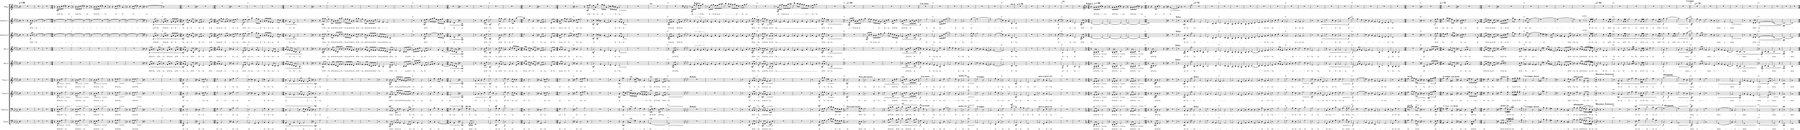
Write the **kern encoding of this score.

**kern	**text	**dynam	**kern	**text	**dynam	**kern	**text	**dynam	**kern	**text	**dynam	**kern	**text	**dynam	**kern	**text	**dynam	**kern	**text	**dynam	**kern	**text	**dynam	**kern	**text	**dynam
*part9	*part9	*part9	*part8	*part8	*part8	*part7	*part7	*part7	*part6	*part6	*part6	*part5	*part5	*part5	*part4	*part4	*part4	*part3	*part3	*part3	*part2	*part2	*part2	*part1	*part1	*part1
*staff9	*staff9	*staff9	*staff8	*staff8	*staff8	*staff7	*staff7	*staff7	*staff6	*staff6	*staff6	*staff5	*staff5	*staff5	*staff4	*staff4	*staff4	*staff3	*staff3	*staff3	*staff2	*staff2	*staff2	*staff1	*staff1	*staff1
*I"Basse	*	*	*I"Baryton	*	*	*I"Ténor 2	*	*	*I"Ténor 1	*	*	*I"Alto 2	*	*	*I"Alto 1	*	*	*I"Soprano 2	*	*	*I"Soprano 1	*	*	*I"Flûte	*	*
*I'Bas.	*	*	*I'Bar.	*	*	*I'T. 2	*	*	*I'T. 1	*	*	*I'A. 2	*	*	*I'A. 1	*	*	*I'S. 2	*	*	*I'S. 1	*	*	*I'Fl.	*	*
*clefF4	*	*	*clefF4	*	*	*clefGv2	*	*	*clefGv2	*	*	*clefG2	*	*	*clefG2	*	*	*clefG2	*	*	*clefG2	*	*	*clefG2	*	*
*k[b-e-a-d-g-]	*	*	*k[b-e-a-d-g-]	*	*	*k[b-e-a-d-g-]	*	*	*k[b-e-a-d-g-]	*	*	*k[b-e-a-d-g-]	*	*	*k[b-e-a-d-g-]	*	*	*k[b-e-a-d-g-]	*	*	*k[b-e-a-d-g-]	*	*	*k[b-e-a-d-g-]	*	*
*M4/4	*	*	*M4/4	*	*	*M4/4	*	*	*M4/4	*	*	*M4/4	*	*	*M4/4	*	*	*M4/4	*	*	*M4/4	*	*	*M4/4	*	*
*met(c)	*	*	*met(c)	*	*	*met(c)	*	*	*met(c)	*	*	*met(c)	*	*	*met(c)	*	*	*met(c)	*	*	*met(c)	*	*	*met(c)	*	*
*MM66	*	*	*MM66	*	*	*MM66	*	*	*MM66	*	*	*MM66	*	*	*MM66	*	*	*MM66	*	*	*MM66	*	*	*MM66	*	*
=1	=1	=1	=1	=1	=1	=1	=1	=1	=1	=1	=1	=1	=1	=1	=1	=1	=1	=1	=1	=1	=1	=1	=1	=1	=1	=1
1r	.	.	1r	.	.	1r	.	.	1r	.	.	1r	.	.	1r	.	.	2r	.	.	2r	.	.	1r	.	.
.	.	.	.	.	.	.	.	.	.	.	.	.	.	.	.	.	.	4r	.	.	4r	.	.	.	.	.
!	!	!	!	!	!	!	!	!	!	!	!	!	!	!	!	!	!	!	!LO:LY:b	!LO:DY:b	!	!LO:LY:b	!LO:DY:b	!	!	!
.	.	.	.	.	.	.	.	.	.	.	.	.	.	.	.	.	.	8a-/L	Al-	p	8b-\L	Al-	p	.	.	.
!	!	!	!	!	!	!	!	!	!	!	!	!	!	!	!	!	!	!	!LO:LY:b	!	!	!LO:LY:b	!	!	!	!
.	.	.	.	.	.	.	.	.	.	.	.	.	.	.	.	.	.	8b-/J	-le-	.	8b-\J	-le-	.	.	.	.
=2	=2	=2	=2	=2	=2	=2	=2	=2	=2	=2	=2	=2	=2	=2	=2	=2	=2	=2	=2	=2	=2	=2	=2	=2	=2	=2
!	!	!	!	!	!	!	!	!	!	!	!	!	!	!	!	!	!	!	!LO:LY:b	!	!	!LO:LY:b	!	!	!	!
1r	.	.	1r	.	.	1r	.	.	1r	.	.	1r	.	.	1r	.	.	[1b-	-lu-	.	[1b-	-lu-	.	1r	.	.
=3	=3	=3	=3	=3	=3	=3	=3	=3	=3	=3	=3	=3	=3	=3	=3	=3	=3	=3	=3	=3	=3	=3	=3	=3	=3	=3
!	!	!	!	!	!	!	!	!	!	!	!	!	!	!	!	!	!	!	!LO:LY:b	!	!	!LO:LY:b	!	!	!	!
1r	.	.	1r	.	.	1r	.	.	1r	.	.	1r	.	.	1r	.	.	1b-_	-—-	.	1b-_	-—-	.	1r	.	.
=4	=4	=4	=4	=4	=4	=4	=4	=4	=4	=4	=4	=4	=4	=4	=4	=4	=4	=4	=4	=4	=4	=4	=4	=4	=4	=4
*M5/4	*	*	*M5/4	*	*	*M5/4	*	*	*M5/4	*	*	*M5/4	*	*	*M5/4	*	*	*M5/4	*	*	*M5/4	*	*	*M5/4	*	*
!	!	!	!	!	!	!	!	!	!	!	!	!	!	!	!	!	!	!	!LO:LY:b	!	!	!LO:LY:b	!	!	!	!
4r	.	.	4r	.	.	4r	.	.	4r	.	.	4%5r	.	.	4%5r	.	.	2.b-\_	-—-	.	2.b-\_	-—-	.	4r	.	.
!	!LO:LY:b	!LO:HP:b	!	!LO:LY:b	!LO:HP:b	!	!LO:LY:b	!LO:HP:b	!	!LO:LY:b	!LO:HP:b	!	!	!	!	!	!	!	!	!	!	!	!	!	!LO:LY:b	!
!	!	!LO:DY:n=1:b	!	!	!LO:DY:n=1:a	!	!	!LO:DY:n=1:b	!	!	!LO:DY:n=1:b	!	!	!	!	!	!	!	!	!	!	!	!	!	!	!LO:DY:b
8E-\L	Al-	< p	8E-\L	Al-	< p	8B-\L	Al-	< p	8B-\L	Al-	< p	.	.	.	.	.	.	.	.	.	.	.	.	8b-\L	A-	mp
!	!LO:LY:b	!	!	!LO:LY:b	!	!	!LO:LY:b	!	!	!LO:LY:b	!	!	!	!	!	!	!	!	!	!	!	!	!	!	!LO:LY:b	!
8E-\J	-le-	.	8E-\J	-le-	.	8B-\J	-le-	.	8B-\J	-le-	.	.	.	.	.	.	.	.	.	.	.	.	.	8b-\	-le-	.
!	!LO:LY:b	!	!	!LO:LY:b	!	!	!LO:LY:b	!	!	!LO:LY:b	!	!	!	!	!	!	!	!	!	!	!	!	!	!	!LO:LY:b	!
4G-\	-lu-	.	4G-\	-lu-	.	4d-\	-lu-	.	4d-\	-lu-	.	.	.	.	.	.	.	.	.	.	.	.	.	8cc\	-lu-	.
.	.	.	.	.	.	.	.	.	.	.	.	.	.	.	.	.	.	.	.	.	.	.	.	[8dd-\J	.	.
!	!LO:LY:b	!LO:HP:b	!	!LO:LY:b	!LO:HP:n=1:b	!	!LO:LY:b	!LO:HP:n=1:b	!	!LO:LY:b	!LO:HP:n=1:b	!	!	!	!	!	!	!	!LO:LY:b	!	!	!LO:LY:b	!	!	!	!
2A-\	-ia,	>	2A-\	-ia,	] >	2e-\	-ia,	] >	2e-\	-ia,	] >	.	.	]	.	.	.	2b-\_	-—-	.	2b-\_	-—-	.	4dd-\]	.	.
!	!	!	!	!	!	!	!	!	!	!	!	!	!	!	!	!	!	!	!	!	!	!	!	!	!LO:LY:b	!
.	.	.	.	.	.	.	.	.	.	.	.	.	.	.	.	.	.	.	.	.	.	.	.	4cc\	ia,	.
.	.	[	.	.	[	.	.	[	.	.	[	.	.	.	.	.	.	.	.	.	.	.	.	.	.	.
=5	=5	=5	=5	=5	=5	=5	=5	=5	=5	=5	=5	=5	=5	=5	=5	=5	=5	=5	=5	=5	=5	=5	=5	=5	=5	=5
!	!	!	!	!	!	!	!	!	!	!	!	!	!	!	!	!	!	!	!LO:LY:b	!	!	!LO:LY:b	!	!	!	!
4r	.	.	4r	.	.	4r	.	.	4r	.	.	4%5r	.	.	4%5r	.	.	2.b-\_	-—-	.	2.b-\_	-—-	.	4r	.	.
!	!LO:LY:b	!LO:HP:b	!	!LO:LY:b	!LO:HP:b	!	!LO:LY:b	!LO:HP:b	!	!LO:LY:b	!LO:HP:b	!	!	!	!	!	!	!	!	!	!	!	!	!	!LO:LY:b	!
8E-\L	al-	<	8E-\L	al-	<	8B-\L	al-	<	8B-\L	al-	<	.	.	.	.	.	.	.	.	.	.	.	.	8b-\L	al-	.
!	!LO:LY:b	!	!	!LO:LY:b	!	!	!LO:LY:b	!	!	!LO:LY:b	!	!	!	!	!	!	!	!	!	!	!	!	!	!	!LO:LY:b	!
8E-\J	-le-	.	8E-\J	-le-	.	8B-\J	-le-	.	8B-\J	-le-	.	.	.	.	.	.	.	.	.	.	.	.	.	8b-\	-le-	.
!	!LO:LY:b	!	!	!LO:LY:b	!	!	!LO:LY:b	!	!	!LO:LY:b	!	!	!	!	!	!	!	!	!	!	!	!	!	!	!LO:LY:b	!
4G-\	-lu-	.	4G-\	-lu-	.	4d-\	-lu-	.	4d-\	-lu-	.	.	.	.	.	.	.	.	.	.	.	.	.	8cc\	-lu-	.
.	.	.	.	.	.	.	.	.	.	.	.	.	.	.	.	.	.	.	.	.	.	.	.	[8dd-\J	.	.
!	!LO:LY:b	!LO:HP:n=1:b	!	!LO:LY:b	!LO:HP:n=1:b	!	!LO:LY:b	!LO:HP:n=1:b	!	!LO:LY:b	!LO:HP:n=1:b	!	!	!	!	!	!	!	!LO:LY:b	!	!	!LO:LY:b	!	!	!	!
2A-\	-ia,	] >	2A-\	-ia,	] >	2e-\	-ia,	] >	2e-\	-ia,	] >	.	.	.	.	.	.	2b-\_	-—-	.	2b-\_	-—-	.	4dd-\]	.	.
!	!	!	!	!	!	!	!	!	!	!	!	!	!	!	!	!	!	!	!	!	!	!	!	!	!LO:LY:b	!
.	.	.	.	.	.	.	.	.	.	.	.	.	.	.	.	.	.	.	.	.	.	.	.	4cc\	-ia,	.
.	.	[	.	.	[	.	.	[	.	.	[	.	.	.	.	.	.	.	.	.	.	.	.	.	.	.
=6	=6	=6	=6	=6	=6	=6	=6	=6	=6	=6	=6	=6	=6	=6	=6	=6	=6	=6	=6	=6	=6	=6	=6	=6	=6	=6
!	!	!	!	!	!	!	!	!	!	!	!	!	!	!	!	!	!	!	!LO:LY:b	!	!	!LO:LY:b	!	!	!	!
4r	.	.	4r	.	.	4r	.	.	4r	.	.	4%5r	.	.	4%5r	.	.	2.b-\_	-—-	.	2.b-\_	-—-	.	4r	.	.
!	!LO:LY:b	!LO:HP:b	!	!LO:LY:b	!LO:HP:b	!	!LO:LY:b	!LO:HP:b	!	!LO:LY:b	!LO:HP:b	!	!	!	!	!	!	!	!	!	!	!	!	!	!LO:LY:b	!
8E-\L	al-	<	8E-\L	al-	<	8B-\L	al-	<	8B-\L	al-	<	.	.	.	.	.	.	.	.	.	.	.	.	8b-\L	al-	.
!	!LO:LY:b	!	!	!LO:LY:b	!	!	!LO:LY:b	!	!	!LO:LY:b	!	!	!	!	!	!	!	!	!	!	!	!	!	!	!LO:LY:b	!
8E-\J	-le-	.	8E-\J	-le-	.	8B-\J	-le-	.	8B-\J	-le-	.	.	.	.	.	.	.	.	.	.	.	.	.	8b-\	-le-	.
!	!LO:LY:b	!	!	!LO:LY:b	!	!	!LO:LY:b	!	!	!LO:LY:b	!	!	!	!	!	!	!	!	!	!	!	!	!	!	!LO:LY:b	!
4G-\	-lu-	.	4G-\	-lu-	.	4d-\	-lu-	.	4d-\	-lu-	.	.	.	.	.	.	.	.	.	.	.	.	.	8cc\	-lu-	.
.	.	.	.	.	.	.	.	.	.	.	.	.	.	.	.	.	.	.	.	.	.	.	.	[8dd-\J	.	.
!	!LO:LY:b	!LO:HP:n=1:b	!	!LO:LY:b	!LO:HP:n=1:b	!	!LO:LY:b	!LO:HP:n=1:b	!	!LO:LY:b	!LO:HP:n=1:b	!	!	!	!	!	!	!	!LO:LY:b	!	!	!LO:LY:b	!	!	!	!
2A-\	-ia,	] >	2A-\	-ia,	] >	2e-\	-ia,	] >	2e-\	-ia,	] >	.	.	.	.	.	.	2b-\_	-—-	.	2b-\_	-—-	.	4dd-\]	.	.
!	!	!	!	!	!	!	!	!	!	!	!	!	!	!	!	!	!	!	!	!	!	!	!	!	!LO:LY:b	!
.	.	.	.	.	.	.	.	.	.	.	.	.	.	.	.	.	.	.	.	.	.	.	.	4cc\	-ia,	.
.	.	[	.	.	[	.	.	[	.	.	[	.	.	.	.	.	.	.	.	.	.	.	.	.	.	.
=7	=7	=7	=7	=7	=7	=7	=7	=7	=7	=7	=7	=7	=7	=7	=7	=7	=7	=7	=7	=7	=7	=7	=7	=7	=7	=7
!	!	!	!	!	!	!	!	!	!	!	!	!	!	!	!	!	!	!	!LO:LY:b	!	!	!LO:LY:b	!	!	!	!
4r	.	.	4r	.	.	4r	.	.	4r	.	.	4%5r	.	.	4%5r	.	.	2.b-\_	-—-	.	2.b-\_	-—-	.	4r	.	.
4r	.	.	4r	.	.	4r	.	.	4r	.	.	.	.	.	.	.	.	.	.	.	.	.	.	4r	.	.
!	!LO:LY:b	!	!	!LO:LY:b	!	!	!LO:LY:b	!	!	!LO:LY:b	!	!	!	!	!	!	!	!	!	!	!	!	!	!	!LO:LY:b	!
8G-\L	al-	.	8G-\L	al-	.	8d-\L	al-	.	8d-\L	al-	.	.	.	.	.	.	.	.	.	.	.	.	.	8cc\L	al-	.
!	!LO:LY:b	!	!	!LO:LY:b	!	!	!LO:LY:b	!	!	!LO:LY:b	!	!	!	!	!	!	!	!	!	!	!	!	!	!	!	!
8G-\J	-le-	.	8G-\J	-le-	.	8d-\J	-le-	.	8d-\J	-le-	.	.	.	.	.	.	.	.	.	.	.	.	.	[8dd-\J	.	.
!	!LO:LY:b	!LO:HP:b	!	!LO:LY:b	!LO:HP:b	!	!LO:LY:b	!LO:HP:b	!	!LO:LY:b	!LO:HP:b	!	!	!	!	!	!	!	!LO:LY:b	!	!	!LO:LY:b	!	!	!	!
2A-\	-lu,	>	2A-\	-lu,	>	2e-\	-lu,	>	2e-\	-lu,	>	.	.	.	.	.	.	2b-\_	-—-	.	2b-\_	-—-	.	4dd-\]	.	.
!	!	!	!	!	!	!	!	!	!	!	!	!	!	!	!	!	!	!	!	!	!	!	!	!	!LO:LY:b	!
.	.	.	.	.	.	.	.	.	.	.	.	.	.	.	.	.	.	.	.	.	.	.	.	4a-/	-le	.
.	.	]	.	.	]	.	.	]	.	.	]	.	.	.	.	.	.	.	.	.	.	.	.	.	.	.
=8	=8	=8	=8	=8	=8	=8	=8	=8	=8	=8	=8	=8	=8	=8	=8	=8	=8	=8	=8	=8	=8	=8	=8	=8	=8	=8
4r	.	.	4r	.	.	4r	.	.	4r	.	.	4%5r	.	.	4%5r	.	.	2.b-\_	.	.	2.b-\_	.	.	4r	.	.
4r	.	.	4r	.	.	4r	.	.	4r	.	.	.	.	.	.	.	.	.	.	.	.	.	.	4r	.	.
!	!LO:LY:b	!	!	!LO:LY:b	!	!	!LO:LY:b	!	!	!LO:LY:b	!	!	!	!	!	!	!	!	!	!	!	!	!	!	!LO:LY:b	!
8G-\L	al-	.	8G-\L	al-	.	8d-\L	al-	.	8d-\L	al-	.	.	.	.	.	.	.	.	.	.	.	.	.	8cc\L	lu-	.
!	!LO:LY:b	!	!	!LO:LY:b	!	!	!LO:LY:b	!	!	!LO:LY:b	!	!	!	!	!	!	!	!	!	!	!	!	!	!	!	!
8G-\J	-le-	.	8G-\J	-le-	.	8d-\J	-le-	.	8d-\J	-le-	.	.	.	.	.	.	.	.	.	.	.	.	.	[8dd-\J	.	.
!	!LO:LY:b	!LO:HP:b	!	!LO:LY:b	!LO:HP:b	!	!LO:LY:b	!LO:HP:b	!	!LO:LY:b	!LO:HP:b	!	!	!	!	!	!	!	!LO:LY:b	!	!	!LO:LY:b	!	!	!	!
2A-\	-lu,	>	2A-\	-lu,	>	2e-\	-lu,	>	2e-\	-lu,	>	.	.	.	.	.	.	2b-\_	-—-	.	2b-\_	-—-	.	4dd-\]	.	.
.	.	.	.	.	.	.	.	.	.	.	.	.	.	.	.	.	.	.	.	.	.	.	.	4cc\	.	.
.	.	]	.	.	]	.	.	]	.	.	]	.	.	.	.	.	.	.	.	.	.	.	.	.	.	.
=9	=9	=9	=9	=9	=9	=9	=9	=9	=9	=9	=9	=9	=9	=9	=9	=9	=9	=9	=9	=9	=9	=9	=9	=9	=9	=9
*M4/4	*	*	*M4/4	*	*	*M4/4	*	*	*M4/4	*	*	*M4/4	*	*	*M4/4	*	*	*M4/4	*	*	*M4/4	*	*	*M4/4	*	*
*met(c)	*	*	*met(c)	*	*	*met(c)	*	*	*met(c)	*	*	*met(c)	*	*	*met(c)	*	*	*met(c)	*	*	*met(c)	*	*	*met(c)	*	*
!	!	!	!	!	!	!	!	!	!	!	!	!	!	!	!	!	!	!	!LO:LY:b	!	!	!LO:LY:b	!	!	!LO:LY:b	!
1r	.	.	1r	.	.	1r	.	.	1r	.	.	4r	.	.	4r	.	.	2b-\]	-—	.	2b-\]	-—	.	[1b-	-ia,-	.
!	!	!	!	!	!	!	!	!	!	!	!	!	!LO:LY:b	!LO:HP:b	!	!LO:LY:b	!LO:HP:b	!	!	!	!	!	!	!	!	!
!	!	!	!	!	!	!	!	!	!	!	!	!	!	!	!	!	!LO:DY:n=1:b	!	!	!	!	!	!	!	!	!
.	.	.	.	.	.	.	.	.	.	.	.	8f/L	Al-	<	8f/L	Al-	< p	.	.	.	.	.	.	.	.	.
!	!	!	!	!	!	!	!	!	!	!	!	!	!LO:LY:b	!	!	!LO:LY:b	!	!	!	!	!	!	!	!	!	!
.	.	.	.	.	.	.	.	.	.	.	.	8a-/J	-le-	.	8a-/J	-le-	.	.	.	.	.	.	.	.	.	.
!	!	!	!	!	!	!	!	!	!	!	!	!	!LO:LY:b	!	!	!LO:LY:b	!	!	!LO:LY:b	!LO:HP:b	!	!LO:LY:b	!LO:HP:b	!	!	!
!	!	!	!	!	!	!	!	!	!	!	!	!	!	!	!	!	!	!	!	!LO:DY:n=1:b	!	!	!LO:DY:n=1:b	!	!	!
.	.	.	.	.	.	.	.	.	.	.	.	4b-\	-lu,	.	4b-\	-lu,	.	8f/L	al-	< p	8f/L	al-	< p	.	.	.
!	!	!	!	!	!	!	!	!	!	!	!	!	!	!	!	!	!	!	!LO:LY:b	!	!	!LO:LY:b	!	!	!	!
.	.	.	.	.	.	.	.	.	.	.	.	.	.	.	.	.	.	8a-/J	-le-	.	8a-/J	-le-	.	.	.	.
!	!	!	!	!	!	!	!	!	!	!	!	!	!LO:LY:b	!	!	!LO:LY:b	!	!	!LO:LY:b	!	!	!LO:LY:b	!	!	!	!
.	.	.	.	.	.	.	.	.	.	.	.	8f/L	al-	.	8f/L	al-	.	4b-\	-lu,	.	4b-\	-lu,	.	.	.	.
!	!	!	!	!	!	!	!	!	!	!	!	!	!LO:LY:b	!	!	!LO:LY:b	!	!	!	!	!	!	!	!	!	!
.	.	.	.	.	.	.	.	.	.	.	.	8a-/J	-le	.	8a-/J	-le	.	.	.	.	.	.	.	.	.	.
=10	=10	=10	=10	=10	=10	=10	=10	=10	=10	=10	=10	=10	=10	=10	=10	=10	=10	=10	=10	=10	=10	=10	=10	=10	=10	=10
!	!	!	!	!	!	!	!	!	!	!	!	!	!LO:LY:b	!	!	!LO:LY:b	!	!	!LO:LY:b	!	!	!LO:LY:b	!	!	!LO:LY:b	!
1r	.	.	1r	.	.	1r	.	.	1r	.	.	4b-\	lu,	.	4b-\	lu,	.	8f/L	al-	.	8f/L	al-	.	1b-]	-—	.
!	!	!	!	!	!	!	!	!	!	!	!	!	!	!	!	!	!	!	!LO:LY:b	!	!	!LO:LY:b	!	!	!	!
.	.	.	.	.	.	.	.	.	.	.	.	.	.	.	.	.	.	8a-/J	-le-	.	8a-/J	-le-	.	.	.	.
!	!	!	!	!	!	!	!	!	!	!	!	!	!LO:LY:b	!	!	!LO:LY:b	!	!	!LO:LY:b	!	!	!LO:LY:b	!	!	!	!
.	.	.	.	.	.	.	.	.	.	.	.	8f/L	al-	.	8f/L	al-	.	4b-\	-lu,	.	4b-\	-lu,	.	.	.	.
!	!	!	!	!	!	!	!	!	!	!	!	!	!LO:LY:b	!	!	!LO:LY:b	!	!	!	!	!	!	!	!	!	!
.	.	.	.	.	.	.	.	.	.	.	.	8a-/J	-le-	.	8a-/J	-le-	.	.	.	.	.	.	.	.	.	.
!	!	!	!	!	!	!	!	!	!	!	!	!	!LO:LY:b	!	!	!LO:LY:b	!	!	!LO:LY:b	!	!	!LO:LY:b	!	!	!	!
.	.	.	.	.	.	.	.	.	.	.	.	4b-\	-lu,	.	4b-\	-lu,	.	8f/L	al-	.	8f/L	al-	.	.	.	.
.	.	.	.	.	.	.	.	.	.	.	.	.	.	.	.	.	.	8a-/	.	.	8a-/	.	.	.	.	.
!	!	!	!	!	!	!	!	!	!	!	!	!	!LO:LY:b	!	!	!LO:LY:b	!	!	!LO:LY:b	!	!	!LO:LY:b	!	!	!	!
.	.	.	.	.	.	.	.	.	.	.	.	8f/L	al-	.	8f/L	al-	.	8f/	-le-	.	8f/	-le-	.	.	.	.
!	!	!	!	!	!	!	!	!	!	!	!	!	!LO:LY:b	!	!	!LO:LY:b	!	!	!	!	!	!	!	!	!	!
.	.	.	.	.	.	.	.	.	.	.	.	8a-/J	-le-	.	8a-/J	-le-	.	8a-/J	.	.	8a-/J	.	.	.	.	.
.	.	.	.	.	.	.	.	.	.	.	.	.	.	.	.	.	]	.	.	]	.	.	] [	.	.	.
=11	=11	=11	=11	=11	=11	=11	=11	=11	=11	=11	=11	=11	=11	=11	=11	=11	=11	=11	=11	=11	=11	=11	=11	=11	=11	=11
*M3/4	*	*	*M3/4	*	*	*M3/4	*	*	*M3/4	*	*	*M3/4	*	*	*M3/4	*	*	*M3/4	*	*	*M3/4	*	*	*M3/4	*	*
!	!LO:LY:b	!LO:DY:b	!	!LO:LY:b	!LO:DY:a	!	!LO:LY:b	!LO:DY:b	!	!LO:LY:b	!LO:DY:b	!	!LO:LY:b	!LO:DY:b	!	!LO:LY:b	!LO:DY:b	!	!LO:LY:b	!LO:DY:b	!	!LO:LY:b	!LO:DY:b	!	!	!
4GG-/	al-	mf	4D-\	al-	mf	4B-\	al-	mf	4B-\	al-	mf	8a-/L	-lu-	mf	8a-/L	-lu-	mf	4b-\	-lu,	mf	4b-\	-lu,	mf	2.r	.	.
.	.	.	.	.	.	.	.	.	.	.	.	8g-/J	.	.	8g-/J	.	.	.	.	.	.	.	.	.	.	.
!	!LO:LY:b	!	!	!LO:LY:b	!	!	!LO:LY:b	!	!	!LO:LY:b	!	!	!LO:LY:b	!	!	!LO:LY:b	!	!	!LO:LY:b	!	!	!LO:LY:b	!	!	!	!
2AA-/	-le-	.	2E-\	-le-	.	2c\	-le-	.	2c\	-le-	.	4d-/	-ia,	.	4d-/	-ia,	.	8dd-\L	al-	.	8dd-\L	al-	.	.	.	.
.	.	.	.	.	.	.	.	.	.	.	.	.	.	.	.	.	.	8cc\J	.	.	8cc\J	.	.	.	.	.
!	!	!	!	!	!	!	!	!	!	!	!	!	!LO:LY:b	!	!	!LO:LY:b	!	!	!LO:LY:b	!	!	!LO:LY:b	!	!	!	!
.	.	.	.	.	.	.	.	.	.	.	.	8e-/L	al-	.	8e-/L	al-	.	8a-/L	-le-	.	8a-/L	-le-	.	.	.	.
!	!	!	!	!	!	!	!	!	!	!	!	!	!LO:LY:b	!	!	!LO:LY:b	!	!	!	!	!	!	!	!	!	!
.	.	.	.	.	.	.	.	.	.	.	.	8A-/J	-le-	.	8A-/J	-le-	.	8e-/J	.	.	8e-/J	.	.	.	.	.
=12	=12	=12	=12	=12	=12	=12	=12	=12	=12	=12	=12	=12	=12	=12	=12	=12	=12	=12	=12	=12	=12	=12	=12	=12	=12	=12
*M4/4	*	*	*M4/4	*	*	*M4/4	*	*	*M4/4	*	*	*M4/4	*	*	*M4/4	*	*	*M4/4	*	*	*M4/4	*	*	*M4/4	*	*
*met(c)	*	*	*met(c)	*	*	*met(c)	*	*	*met(c)	*	*	*met(c)	*	*	*met(c)	*	*	*met(c)	*	*	*met(c)	*	*	*met(c)	*	*
!	!LO:LY:b	!	!	!LO:LY:b	!	!	!	!	!	!	!	!	!LO:LY:b	!	!	!LO:LY:b	!	!	!LO:LY:b	!	!	!LO:LY:b	!	!	!	!
4FF/	-lu-	.	4D-\	-lu-	.	4A-/	.	.	4A-/	.	.	4d-/	-lu-	.	4d-/	-lu-	.	8e-/L	-lu-	.	8e-/L	-lu-	.	1r	.	.
.	.	.	.	.	.	.	.	.	.	.	.	.	.	.	.	.	.	8f/J	.	.	8f/J	.	.	.	.	.
!	!LO:LY:b	!	!	!LO:LY:b	!	!	!LO:LY:b	!	!	!LO:LY:b	!	!	!LO:LY:b	!	!	!LO:LY:b	!	!	!LO:LY:b	!	!	!LO:LY:b	!	!	!	!
2.BB-/	-ia,	.	2.G-\	-ia,	.	8c-X\L	-lu-	.	8c-X\L	-lu-	.	2d-/	-ia,	.	2d-/	-ia,	.	2g-/	-ia,	.	2g-/	-ia,	.	.	.	.
.	.	.	.	.	.	8d-\J	.	.	8d-\J	.	.	.	.	.	.	.	.	.	.	.	.	.	.	.	.	.
!	!	!	!	!	!	!	!LO:LY:b	!	!	!LO:LY:b	!	!	!	!	!	!	!	!	!	!	!	!	!	!	!	!
.	.	.	.	.	.	2B-\	-ia,	.	2B-\	-ia,	.	.	.	.	.	.	.	.	.	.	.	.	.	.	.	.
!	!	!	!	!	!	!	!	!	!	!	!	!	!LO:LY:b	!	!	!LO:LY:b	!	!	!LO:LY:b	!	!	!LO:LY:b	!	!	!	!
.	.	.	.	.	.	.	.	.	.	.	.	8d-/L	al-	.	8d-/L	al-	.	8d-/L	a-	.	8d-/L	a-	.	.	.	.
!	!	!	!	!	!	!	!	!	!	!	!	!	!LO:LY:b	!	!	!LO:LY:b	!	!	!LO:LY:b	!	!	!LO:LY:b	!	!	!	!
.	.	.	.	.	.	.	.	.	.	.	.	8g-/J	-le-	.	8g-/J	-le-	.	8g-/J	-le-	.	8g-/J	-le-	.	.	.	.
=13	=13	=13	=13	=13	=13	=13	=13	=13	=13	=13	=13	=13	=13	=13	=13	=13	=13	=13	=13	=13	=13	=13	=13	=13	=13	=13
*M3/4	*	*	*M3/4	*	*	*M3/4	*	*	*M3/4	*	*	*M3/4	*	*	*M3/4	*	*	*M3/4	*	*	*M3/4	*	*	*M3/4	*	*
!	!LO:LY:b	!	!	!LO:LY:b	!	!	!LO:LY:b	!	!	!LO:LY:b	!	!	!LO:LY:b	!	!	!LO:LY:b	!	!	!LO:LY:b	!	!	!LO:LY:b	!	!	!	!
4AA-/	al-	.	4F\	al-	.	2d-\	al-	.	2d-\	al-	.	8a-/L	-lu-	.	8a-/L	-lu-	.	8a-\L	-lu-	.	8a-\L	-lu-	.	2.r	.	.
!	!	!	!	!	!	!	!	!	!	!	!	!	!LO:LY:b	!	!	!LO:LY:b	!	!	!LO:LY:b	!	!	!LO:LY:b	!	!	!	!
.	.	.	.	.	.	.	.	.	.	.	.	8a-/J	-ia,	.	8a-/J	-ia,	.	8dd-\J	-ia,	.	8dd-\J	-ia,	.	.	.	.
!	!LO:LY:b	!	!	!LO:LY:b	!	!	!	!	!	!	!	!	!LO:LY:b	!	!	!LO:LY:b	!	!	!LO:LY:b	!	!	!LO:LY:b	!	!	!	!
2BB-/	-le-	.	2G-\	-le-	.	.	.	.	.	.	.	4g-/	al-	.	4g-/	al-	.	4dd-\	al-	.	8gg-\L	al-	.	.	.	.
.	.	.	.	.	.	.	.	.	.	.	.	.	.	.	.	.	.	.	.	.	8ff\J	.	.	.	.	.
!	!	!	!	!	!	!	!LO:LY:b	!	!	!LO:LY:b	!	!	!LO:LY:b	!	!	!LO:LY:b	!	!	!LO:LY:b	!	!	!LO:LY:b	!	!	!	!
.	.	.	.	.	.	4B-\	-le-	.	4B-\	-le-	.	4d-/	-le-	.	4d-/	-le-	.	8g-/L	-le-	.	8g-/L	-le-	.	.	.	.
.	.	.	.	.	.	.	.	.	.	.	.	.	.	.	.	.	.	8a-/J	.	.	8a-/J	.	.	.	.	.
=14	=14	=14	=14	=14	=14	=14	=14	=14	=14	=14	=14	=14	=14	=14	=14	=14	=14	=14	=14	=14	=14	=14	=14	=14	=14	=14
*M4/4	*	*	*M4/4	*	*	*M4/4	*	*	*M4/4	*	*	*M4/4	*	*	*M4/4	*	*	*M4/4	*	*	*M4/4	*	*	*M4/4	*	*
*met(c)	*	*	*met(c)	*	*	*met(c)	*	*	*met(c)	*	*	*met(c)	*	*	*met(c)	*	*	*met(c)	*	*	*met(c)	*	*	*met(c)	*	*
!	!LO:LY:b	!	!	!LO:LY:b	!	!	!LO:LY:b	!	!	!LO:LY:b	!	!	!LO:LY:b	!	!	!LO:LY:b	!	!	!LO:LY:b	!	!	!LO:LY:b	!	!	!	!
4C/	-lu-	.	4A-\	-lu-	.	4e-\	-lu-	.	4e-\	-lu-	.	4a-/	-lu-	.	4a-/	-lu-	.	8dd-\L	-lu-	.	8dd-\L	-lu-	.	1r	.	.
.	.	.	.	.	.	.	.	.	.	.	.	.	.	.	.	.	.	8ee-\J	.	.	8ee-\J	.	.	.	.	.
!	!LO:LY:b	!	!	!LO:LY:b	!	!	!LO:LY:b	!	!	!LO:LY:b	!	!	!LO:LY:b	!	!	!LO:LY:b	!	!	!LO:LY:b	!	!	!LO:LY:b	!	!	!	!
2.D-\	-ia,	.	2.A-\	-ia,	.	2.d-\	-ia,	.	2.f\	-ia,	.	2a-/	-ia,	.	2a-/	-ia,	.	4ee-\	-ia,-	.	2ff\	-ia,	.	.	.	.
!	!	!	!	!	!	!	!	!	!	!	!	!	!	!	!	!	!	!	!LO:LY:b	!	!	!	!	!	!	!
.	.	.	.	.	.	.	.	.	.	.	.	.	.	.	.	.	.	4dd-\	-—	.	.	.	.	.	.	.
!	!	!	!	!	!	!	!	!	!	!	!	!	!LO:LY:b	!LO:DY:b	!	!LO:LY:b	!LO:DY:b	!	!LO:LY:b	!LO:DY:b	!	!LO:LY:b	!LO:DY:b	!	!	!
.	.	.	.	.	.	.	.	.	.	.	.	8e-/L	al-	f	8e-/L	al-	f	8ee-\L	al-	f	8dd-\L	al-	f	.	.	.
!	!	!	!	!	!	!	!	!	!	!	!	!	!LO:LY:b	!	!	!LO:LY:b	!	!	!LO:LY:b	!	!	!LO:LY:b	!	!	!	!
.	.	.	.	.	.	.	.	.	.	.	.	8f/J	-le-	.	8f/J	-le-	.	8ff\J	-le-	.	8ee-\J	-le-	.	.	.	.
=15	=15	=15	=15	=15	=15	=15	=15	=15	=15	=15	=15	=15	=15	=15	=15	=15	=15	=15	=15	=15	=15	=15	=15	=15	=15	=15
!	!LO:LY:b	!	!	!LO:LY:b	!	!	!LO:LY:b	!	!	!LO:LY:b	!	!	!LO:LY:b	!	!	!LO:LY:b	!	!	!LO:LY:b	!	!	!LO:LY:b	!	!	!	!
2AA-/	al-	.	2E-\	al-	.	4c\	al-	.	4c\	al-	.	4e-/	-lu-	.	4e-/	-lu-	.	4ee-\	-lu-	.	4ee-\	-lu-	.	1r	.	.
!	!	!	!	!	!	!	!	!	!	!	!	!	!LO:LY:b	!	!	!LO:LY:b	!	!	!LO:LY:b	!	!	!LO:LY:b	!	!	!	!
.	.	.	.	.	.	4c-X\	.	.	4c-X\	.	.	4.a-/	-ia,-	.	4.a-/	-ia,-	.	4.aa-\	-—	.	4.aa-\	-—	.	.	.	.
4GG-/	.	.	2D-\	.	.	4B-\	.	.	4B-\	.	.	.	.	.	.	.	.	.	.	.	.	.	.	.	.	.
!	!	!	!	!	!	!	!	!	!	!	!	!	!LO:LY:b	!	!	!LO:LY:b	!	!	!	!	!	!	!	!	!	!
.	.	.	.	.	.	.	.	.	.	.	.	8g-/	-—	.	8g-/	-—	.	8gg-\L	.	.	8gg-\L	.	.	.	.	.
!	!	!	!	!	!	!	!	!	!	!	!	!	!LO:LY:b	!	!	!LO:LY:b	!	!	!	!	!	!	!	!	!	!
4AA-/	.	.	.	.	.	4F/	.	.	4F/	.	.	4f/	al-	.	4f/	al-	.	8ff\	.	.	8ff\	.	.	.	.	.
!	!	!	!	!	!	!	!	!	!	!	!	!	!	!	!	!	!	!	!LO:LY:b	!	!	!LO:LY:b	!	!	!	!
.	.	.	.	.	.	.	.	.	.	.	.	.	.	.	.	.	.	8a-\J	al-	.	8a-\J	al-	.	.	.	.
=16	=16	=16	=16	=16	=16	=16	=16	=16	=16	=16	=16	=16	=16	=16	=16	=16	=16	=16	=16	=16	=16	=16	=16	=16	=16	=16
!	!LO:LY:b	!	!	!LO:LY:b	!	!	!LO:LY:b	!	!	!LO:LY:b	!	!	!LO:LY:b	!	!	!LO:LY:b	!	!	!LO:LY:b	!	!	!LO:LY:b	!	!	!	!
4BB-/	le-	.	4G-\	le-	.	4c-X\	-le-	.	4c-X\	-le-	.	4d-/	-le-	.	4d-/	-le-	.	8a-/L	-le-	.	8a-/L	-le-	.	1r	.	.
.	.	.	.	.	.	.	.	.	.	.	.	.	.	.	.	.	.	8b-/	.	.	8b-/	.	.	.	.	.
!	!LO:LY:b	!	!	!LO:LY:b	!	!	!LO:LY:b	!	!	!LO:LY:b	!	!	!LO:LY:b	!	!	!LO:LY:b	!	!	!LO:LY:b	!	!	!LO:LY:b	!	!	!	!
4BB-/	-lu-	.	4E-\	-lu-	.	4G-/	-lu-	.	4G-/	-lu-	.	4e-/	-lu-	.	4e-/	-lu-	.	8g-/	-lu-	.	8g-/	-lu-	.	.	.	.
.	.	.	.	.	.	.	.	.	.	.	.	.	.	.	.	.	.	8f/J	.	.	8f/J	.	.	.	.	.
!	!LO:LY:b	!	!	!LO:LY:b	!	!	!LO:LY:b	!	!	!LO:LY:b	!	!	!LO:LY:b	!	!	!LO:LY:b	!	!	!LO:LY:b	!	!	!LO:LY:b	!	!	!	!
2AA-/	-ia,	.	2E-\	-ia,	.	2A-/	-ia,	.	2A-/	-ia,	.	8d-/L	-ia,-	.	8d-/L	-ia,-	.	4e-/	-ia,	.	4e-/	-ia,	.	.	.	.
!	!	!	!	!	!	!	!	!	!	!	!	!	!LO:LY:b	!	!	!LO:LY:b	!	!	!	!	!	!	!	!	!	!
.	.	.	.	.	.	.	.	.	.	.	.	8c/J	-—	.	8c/J	-—	.	.	.	.	.	.	.	.	.	.
!	!	!	!	!	!	!	!	!	!	!	!	!	!LO:LY:b	!	!	!LO:LY:b	!	!	!LO:LY:b	!	!	!LO:LY:b	!	!	!	!
.	.	.	.	.	.	.	.	.	.	.	.	4c/	al-	.	4c/	al-	.	8dd-\L	al-	.	8dd-\L	al-	.	.	.	.
.	.	.	.	.	.	.	.	.	.	.	.	.	.	.	.	.	.	8cc\J	.	.	8cc\J	.	.	.	.	.
=17	=17	=17	=17	=17	=17	=17	=17	=17	=17	=17	=17	=17	=17	=17	=17	=17	=17	=17	=17	=17	=17	=17	=17	=17	=17	=17
*M3/4	*	*	*M3/4	*	*	*M3/4	*	*	*M3/4	*	*	*M3/4	*	*	*M3/4	*	*	*M3/4	*	*	*M3/4	*	*	*M3/4	*	*
!	!LO:LY:b	!LO:HP:b	!	!LO:LY:b	!LO:HP:b	!	!LO:LY:b	!LO:HP:b	!	!LO:LY:b	!LO:HP:b	!	!	!LO:HP:b	!	!	!LO:HP:b	!	!	!LO:HP:b	!	!	!LO:HP:b	!	!	!
4AA-/	al-	>	4D-\	al-	>	4B-\	al-	>	4B-\	al-	>	8a-/L	.	>	8a-/L	.	>	4b-\	.	>	4b-\	.	>	2.r	.	.
.	.	.	.	.	.	.	.	.	.	.	.	8g-/J	.	.	8g-/J	.	.	.	.	.	.	.	.	.	.	.
!	!	!	!	!	!	!	!	!	!	!	!	!	!LO:LY:b	!	!	!LO:LY:b	!	!	!LO:LY:b	!	!	!LO:LY:b	!	!	!	!
4EE-/	.	.	2BB-/	.	.	4G-/	.	.	4G-/	.	.	8f/L	-le-	.	8f/L	-le-	.	4g-/	-le-	.	4g-/	-le-	.	.	.	.
.	.	.	.	.	.	.	.	.	.	.	.	8e-/J	.	.	8e-/J	.	.	.	.	.	.	.	.	.	.	.
!	!	!	!	!	!	!	!	!	!	!	!	!	!LO:LY:b	!	!	!LO:LY:b	!	!	!LO:LY:b	!	!	!LO:LY:b	!	!	!	!
4BB-/	.	.	.	.	.	4F/	.	.	4F/	.	.	8c/L	-lu-	.	8c/L	-lu-	.	4d-/	-lu,	.	4d-/	-lu,	.	.	.	.
.	.	.	.	.	.	.	.	.	.	.	.	8B-/J	.	.	8B-/J	.	.	.	.	.	.	.	.	.	.	.
.	.	.	.	.	.	.	.	.	.	.	.	.	.	.	.	.	.	.	.	[	.	.	]	.	.	.
=18	=18	=18	=18	=18	=18	=18	=18	=18	=18	=18	=18	=18	=18	=18	=18	=18	=18	=18	=18	=18	=18	=18	=18	=18	=18	=18
!	!	!	!	!	!	!	!	!	!	!	!	!	!LO:LY:b	!	!	!LO:LY:b	!	!	!	!	!	!	!	!	!	!
4GG-/	.	.	4D-\	.	.	8A-/L	.	.	8A-/L	.	.	4A-/	-ia,	.	4A-/	-ia,	.	2.r	.	.	2.r	.	.	2.r	.	.
.	.	.	.	.	.	8G-/J	.	.	8G-/J	.	.	.	.	.	.	.	.	.	.	.	.	.	.	.	.	.
!	!LO:LY:b	!	!	!	!	!	!	!	!	!	!	!	!	!	!	!	!	!	!	!	!	!	!	!	!	!
2AA-/	-le-	.	8F\L	.	.	4F/	.	.	4F/	.	.	4r	.	[	4r	.	[	.	.	.	.	.	.	.	.	.
.	.	.	8E-\J	.	.	.	.	.	.	.	.	.	.	.	.	.	.	.	.	.	.	.	.	.	.	.
!	!	!	!	!LO:LY:b	!	!	!LO:LY:b	!	!	!LO:LY:b	!	!	!	!	!	!	!	!	!	!	!	!	!	!	!	!
.	.	.	8D-/L	-le-	.	8E-/L	-le-	.	8E-/L	-le-	.	4r	.	.	4r	.	.	.	.	.	.	.	.	.	.	.
.	.	.	8C/J	.	.	8A-/J	.	.	8A-/J	.	.	.	.	.	.	.	.	.	.	.	.	.	.	.	.	.
.	.	]	.	.	]	.	.	]	.	.	]	.	.	.	.	.	.	.	.	.	.	.	.	.	.	.
=19	=19	=19	=19	=19	=19	=19	=19	=19	=19	=19	=19	=19	=19	=19	=19	=19	=19	=19	=19	=19	=19	=19	=19	=19	=19	=19
*M4/4	*	*	*M4/4	*	*	*M4/4	*	*	*M4/4	*	*	*M4/4	*	*	*M4/4	*	*	*M4/4	*	*	*M4/4	*	*	*M4/4	*	*
*met(c)	*	*	*met(c)	*	*	*met(c)	*	*	*met(c)	*	*	*met(c)	*	*	*met(c)	*	*	*met(c)	*	*	*met(c)	*	*	*met(c)	*	*
!	!LO:LY:b	!LO:DY:b	!	!LO:LY:b	!LO:DY:a	!	!LO:LY:b	!LO:DY:b	!	!LO:LY:b	!LO:DY:b	!	!	!	!	!	!	!	!	!	!	!	!	!	!	!
2GG-/	-lu-	mp	2D-\	-lu-	mp	2B-\	-lu-	mp	2B-\	-lu-	mp	2r	.	.	2r	.	.	2r	.	.	2r	.	.	1r	.	.
!	!LO:LY:b	!	!	!LO:LY:b	!	!	!LO:LY:b	!	!	!LO:LY:b	!	!	!	!	!	!	!	!	!	!	!	!	!	!	!	!
2G-\	-ia,	.	2G-\	-ia,	.	2B-\	-ia,	.	2d-\	-ia,	.	4r	.	.	4r	.	.	4r	.	.	4r	.	.	.	.	.
!	!	!	!	!	!	!	!	!	!	!	!	!	!LO:LY:b	!LO:DY:b	!	!LO:LY:b	!LO:DY:b	!	!LO:LY:b	!LO:DY:b	!	!LO:LY:b	!LO:DY:b	!	!	!
.	.	.	.	.	.	.	.	.	.	.	.	8g-/L	al-	mp	8b-\L	al-	mp	8dd-\L	al-	mp	8gg-\L	al-	mp	.	.	.
!	!	!	!	!	!	!	!	!	!	!	!	!	!LO:LY:b	!	!	!LO:LY:b	!	!	!LO:LY:b	!	!	!LO:LY:b	!	!	!	!
.	.	.	.	.	.	.	.	.	.	.	.	8g-/J	-le-	.	8b-\J	-le-	.	8dd-\J	-le-	.	8gg-\J	-le-	.	.	.	.
=20	=20	=20	=20	=20	=20	=20	=20	=20	=20	=20	=20	=20	=20	=20	=20	=20	=20	=20	=20	=20	=20	=20	=20	=20	=20	=20
!	!	!	!	!	!	!	!	!	!	!	!	!	!LO:LY:b	!	!	!LO:LY:b	!	!	!LO:LY:b	!	!	!LO:LY:b	!	!	!	!
1r	.	.	1r	.	.	1r	.	.	1r	.	.	4f/	-lu,	.	4b-\	-lu,	.	4dd-\	-lu,	.	4ff\	-lu,	.	1r	.	.
!	!	!	!	!	!	!	!	!	!	!	!	!	!LO:LY:b	!	!	!LO:LY:b	!	!	!LO:LY:b	!	!	!LO:LY:b	!	!	!	!
.	.	.	.	.	.	.	.	.	.	.	.	8f/L	al-	.	8a-/L	al-	.	8cc\L	al-	.	8dd-\L	al-	.	.	.	.
!	!	!	!	!	!	!	!	!	!	!	!	!	!LO:LY:b	!	!	!LO:LY:b	!	!	!LO:LY:b	!	!	!LO:LY:b	!	!	!	!
.	.	.	.	.	.	.	.	.	.	.	.	8f/J	-le-	.	8f/J	-le-	.	8a-\J	-le-	.	8a-\J	-le-	.	.	.	.
!	!	!	!	!	!	!	!	!	!	!	!	!	!LO:LY:b	!	!	!LO:LY:b	!	!	!LO:LY:b	!	!	!LO:LY:b	!	!	!	!
.	.	.	.	.	.	.	.	.	.	.	.	8d-/L	-lu-	.	8d-/L	-lu-	.	8a-/L	-lu-	.	8b-\L	-lu-	.	.	.	.
!	!	!	!	!	!	!	!	!	!	!	!	!	!LO:LY:b	!	!	!LO:LY:b	!	!	!LO:LY:b	!	!	!LO:LY:b	!	!	!	!
.	.	.	.	.	.	.	.	.	.	.	.	8B-/	-ia,	.	8B-/	-ia,	.	8g-/	-ia,	.	8b-\	-ia,	.	.	.	.
!	!	!	!	!	!	!	!	!	!	!	!	!	!LO:LY:b	!	!	!LO:LY:b	!	!	!LO:LY:b	!	!	!LO:LY:b	!	!	!	!
.	.	.	.	.	.	.	.	.	.	.	.	8g-/	a-	.	8b-/	al-	.	8dd-/	al-	.	8gg-\	al-	.	.	.	.
!	!	!	!	!	!	!	!	!	!	!	!	!	!LO:LY:b	!	!	!LO:LY:b	!	!	!LO:LY:b	!	!	!LO:LY:b	!	!	!	!
.	.	.	.	.	.	.	.	.	.	.	.	8g-/J	-le-	.	8b-/J	-le-	.	8dd-/J	-le-	.	8aa-\J	-le-	.	.	.	.
=21	=21	=21	=21	=21	=21	=21	=21	=21	=21	=21	=21	=21	=21	=21	=21	=21	=21	=21	=21	=21	=21	=21	=21	=21	=21	=21
!	!	!	!	!	!	!	!	!	!	!	!	!	!LO:LY:b	!	!	!LO:LY:b	!	!	!LO:LY:b	!	!	!LO:LY:b	!	!	!	!
1r	.	.	1r	.	.	1r	.	.	1r	.	.	8f/L	-lu-	.	8b-/L	-lu-	.	8dd-\L	-lu-	.	8ff\L	-lu-	.	1r	.	.
!	!	!	!	!	!	!	!	!	!	!	!	!	!LO:LY:b	!	!	!LO:LY:b	!	!	!LO:LY:b	!	!	!LO:LY:b	!	!	!	!
.	.	.	.	.	.	.	.	.	.	.	.	8f/	-ia,	.	8b-/	-ia,	.	8dd-\	-ia,	.	8ff\	-ia,	.	.	.	.
!	!	!	!	!	!	!	!	!	!	!	!	!	!LO:LY:b	!	!	!LO:LY:b	!	!	!LO:LY:b	!	!	!LO:LY:b	!	!	!	!
.	.	.	.	.	.	.	.	.	.	.	.	8f/	al-	.	8a-/	al-	.	8cc\	al-	.	8dd-\	al-	.	.	.	.
!	!	!	!	!	!	!	!	!	!	!	!	!	!LO:LY:b	!	!	!LO:LY:b	!	!	!LO:LY:b	!	!	!LO:LY:b	!	!	!	!
.	.	.	.	.	.	.	.	.	.	.	.	8f/J	-le-	.	8f/J	-le-	.	8a-\J	-le-	.	8a-\J	-le-	.	.	.	.
!	!	!	!	!	!	!	!	!	!	!	!	!	!LO:LY:b	!	!	!LO:LY:b	!	!	!LO:LY:b	!	!	!LO:LY:b	!	!	!	!
.	.	.	.	.	.	.	.	.	.	.	.	4d-/	-lu,	.	4g-/	-lu,	.	4a-/	-lu,	.	4b-\	-lu,	.	.	.	.
!	!	!	!	!	!	!	!	!	!	!	!	!	!LO:LY:b	!	!	!LO:LY:b	!	!	!LO:LY:b	!	!	!LO:LY:b	!	!	!	!
.	.	.	.	.	.	.	.	.	.	.	.	8g-/L	al-	.	8b-\L	al-	.	8dd-\L	al-	.	8gg-\L	al-	.	.	.	.
!	!	!	!	!	!	!	!	!	!	!	!	!	!LO:LY:b	!	!	!LO:LY:b	!	!	!LO:LY:b	!	!	!LO:LY:b	!	!	!	!
.	.	.	.	.	.	.	.	.	.	.	.	8g-/J	-le-	.	8b-\J	-le-	.	8dd-\J	-le-	.	8gg-\J	-le-	.	.	.	.
=22	=22	=22	=22	=22	=22	=22	=22	=22	=22	=22	=22	=22	=22	=22	=22	=22	=22	=22	=22	=22	=22	=22	=22	=22	=22	=22
!	!	!	!	!	!	!	!	!	!	!	!	!	!LO:LY:b	!	!	!LO:LY:b	!	!	!LO:LY:b	!	!	!LO:LY:b	!	!	!	!
1r	.	.	1r	.	.	1r	.	.	1r	.	.	4f/	-lu,	.	4b-\	-lu,	.	4dd-\	-lu,	.	4ff\	-lu,	.	1r	.	.
!	!	!	!	!	!	!	!	!	!	!	!	!	!LO:LY:b	!	!	!LO:LY:b	!	!	!LO:LY:b	!	!	!LO:LY:b	!	!	!	!
.	.	.	.	.	.	.	.	.	.	.	.	8f/L	al-	.	8a-/L	al-	.	8cc\L	al-	.	8dd-\L	al-	.	.	.	.
!	!	!	!	!	!	!	!	!	!	!	!	!	!LO:LY:b	!	!	!LO:LY:b	!	!	!LO:LY:b	!	!	!LO:LY:b	!	!	!	!
.	.	.	.	.	.	.	.	.	.	.	.	8f/J	-le-	.	8f/J	-le-	.	8a-\J	-le-	.	8a-\J	-le-	.	.	.	.
!	!	!	!	!	!	!	!	!	!	!	!	!	!LO:LY:b	!	!	!LO:LY:b	!	!	!LO:LY:b	!	!	!LO:LY:b	!	!	!	!
.	.	.	.	.	.	.	.	.	.	.	.	8d-/L	-lu-	.	8d-/L	-lu-	.	8a-/L	-lu-	.	8b-\L	-lu-	.	.	.	.
!	!	!	!	!	!	!	!	!	!	!	!	!	!LO:LY:b	!	!	!LO:LY:b	!	!	!LO:LY:b	!	!	!LO:LY:b	!	!	!	!
.	.	.	.	.	.	.	.	.	.	.	.	8B-/	-ia,	.	8g-/	-ia,	.	8g-/	-ia,	.	8b-\	-ia,	.	.	.	.
!	!	!	!	!	!	!	!	!	!	!	!	!	!LO:LY:b	!	!	!LO:LY:b	!	!	!LO:LY:b	!	!	!LO:LY:b	!	!	!	!
.	.	.	.	.	.	.	.	.	.	.	.	8d-/	al-	.	8f/	al-	.	8g-/	al-	.	8a-\	al-	.	.	.	.
!	!	!	!	!	!	!	!	!	!	!	!	!	!LO:LY:b	!	!	!LO:LY:b	!	!	!LO:LY:b	!	!	!LO:LY:b	!	!	!	!
.	.	.	.	.	.	.	.	.	.	.	.	8d-/J	-le-	.	8f/J	-le-	.	8a-/J	-le-	.	8dd-\J	-le-	.	.	.	.
=23	=23	=23	=23	=23	=23	=23	=23	=23	=23	=23	=23	=23	=23	=23	=23	=23	=23	=23	=23	=23	=23	=23	=23	=23	=23	=23
!	!	!	!	!	!	!	!	!	!	!	!	!	!LO:LY:b	!	!	!LO:LY:b	!	!	!LO:LY:b	!	!	!LO:LY:b	!	!	!	!
2r	.	.	2r	.	.	2r	.	.	2r	.	.	4B-/	-lu,-	.	8f/L	-lu-	.	8f/L	-lu-	.	4g-/	-lu,-	.	1r	.	.
!	!	!	!	!	!	!	!	!	!	!	!	!	!	!	!	!LO:LY:b	!	!	!LO:LY:b	!	!	!	!	!	!	!
.	.	.	.	.	.	.	.	.	.	.	.	.	.	.	8e-/	-ia,	.	8e-/	-ia,	.	.	.	.	.	.	.
!	!	!	!	!	!	!	!	!	!	!	!	!	!LO:LY:b	!	!	!LO:LY:b	!	!	!LO:LY:b	!	!	!LO:LY:b	!	!	!	!
.	.	.	.	.	.	.	.	.	.	.	.	2A-/	-—	.	8e-/	al-	.	8e-/	al-	.	4f/	-—-	.	.	.	.
!	!	!	!	!	!	!	!	!	!	!	!	!	!	!	!	!LO:LY:b	!	!	!LO:LY:b	!	!	!	!	!	!	!
.	.	.	.	.	.	.	.	.	.	.	.	.	.	.	8d-/J	-le-	.	8d-/J	-le-	.	.	.	.	.	.	.
!	!	!	!	!	!	!	!	!	!	!	!	!	!	!	!	!LO:LY:b	!	!	!LO:LY:b	!	!	!LO:LY:b	!	!	!	!
4r	.	.	4r	.	.	4r	.	.	4r	.	.	.	.	.	4c/	-lu,	.	4d-/	-lu-	.	2e-/	-—	.	.	.	.
!	!LO:LY:b	!LO:DY:b	!	!LO:LY:b	!LO:DY:a	!	!LO:LY:b	!LO:DY:b	!	!LO:LY:b	!LO:DY:b	!	!LO:LY:b	!LO:DY:b	!	!LO:LY:b	!LO:DY:b	!	!LO:LY:b	!	!	!	!	!	!	!
8EE-/L	al-	mf	8BB-/L	al-	mf	8G-/L	al-	mf	8B-\L	al-	mf	8e-/L	al-	mf	8g-/L	al-	mf	4B-/	-ia,	.	.	.	.	.	.	.
!	!LO:LY:b	!	!	!LO:LY:b	!	!	!LO:LY:b	!	!	!LO:LY:b	!	!	!LO:LY:b	!	!	!LO:LY:b	!	!	!	!	!	!	!	!	!	!
8EE-/J	-le-	.	8BB-/J	-le-	.	8G-/J	-le-	.	8B-\J	-le-	.	8e-/J	-le-	.	8g-/J	-le-	.	.	.	.	.	.	.	.	.	.
=24	=24	=24	=24	=24	=24	=24	=24	=24	=24	=24	=24	=24	=24	=24	=24	=24	=24	=24	=24	=24	=24	=24	=24	=24	=24	=24
!	!LO:LY:b	!	!	!LO:LY:b	!	!	!LO:LY:b	!	!	!LO:LY:b	!	!	!LO:LY:b	!	!	!LO:LY:b	!	!	!	!	!	!	!	!	!	!
8BB-/L	-lu-	.	8BB-\L	-lu-	.	8F/L	-lu-	.	8F/L	-lu-	.	2d-/	-lu-	.	4f/	-lu-	.	1r	.	.	1r	.	.	1r	.	.
!	!LO:LY:b	!	!	!LO:LY:b	!	!	!LO:LY:b	!	!	!LO:LY:b	!	!	!	!	!	!	!	!	!	!	!	!	!	!	!	!
8BB-/J	-ia,	.	8F\J	-ia,	.	8d-/	-ia,	.	8d-/	-ia,	.	.	.	.	.	.	.	.	.	.	.	.	.	.	.	.
!	!LO:LY:b	!	!	!LO:LY:b	!	!	!LO:LY:b	!	!	!LO:LY:b	!	!	!	!	!	!	!	!	!	!	!	!	!	!	!	!
4AA-/	al-	.	4F\	al-	.	8c/	al-	.	8c/	al-	.	.	.	.	4d-/	.	.	.	.	.	.	.	.	.	.	.
!	!	!	!	!	!	!	!LO:LY:b	!	!	!LO:LY:b	!	!	!	!	!	!	!	!	!	!	!	!	!	!	!	!
.	.	.	.	.	.	8A-/J	-le-	.	8A-/J	-le-	.	.	.	.	.	.	.	.	.	.	.	.	.	.	.	.
!	!	!	!	!	!	!	!LO:LY:b	!	!	!LO:LY:b	!	!	!	!	!	!	!	!	!	!	!	!	!	!	!	!
4GG-/	.	.	4D-\	.	.	8A-/L	-lu-	.	8A-/L	-lu-	.	8B-/L	.	.	8B-/L	.	.	.	.	.	.	.	.	.	.	.
!	!	!	!	!	!	!	!LO:LY:b	!	!	!LO:LY:b	!	!	!LO:LY:b	!	!	!LO:LY:b	!	!	!	!	!	!	!	!	!	!
.	.	.	.	.	.	8G-/	-ia,	.	8G-/	-ia,	.	8B-/	-ia,	.	8B-/	-ia,	.	.	.	.	.	.	.	.	.	.
!	!	!	!	!	!	!	!LO:LY:b	!	!	!LO:LY:b	!	!	!LO:LY:b	!	!	!LO:LY:b	!	!	!	!	!	!	!	!	!	!
8EE-/L	.	.	8BB-/L	.	.	8G-/	al-	.	8B-/	al-	.	8g-/	al-	.	8g-/	al-	.	.	.	.	.	.	.	.	.	.
!	!LO:LY:b	!	!	!LO:LY:b	!	!	!LO:LY:b	!	!	!LO:LY:b	!	!	!LO:LY:b	!	!	!LO:LY:b	!	!	!	!	!	!	!	!	!	!
8EE-/J	-le-	.	8E-/J	-le-	.	8A-/J	-le-	.	8B-/J	-le-	.	8a-/J	-le-	.	8a-/J	-le	.	.	.	.	.	.	.	.	.	.
=25	=25	=25	=25	=25	=25	=25	=25	=25	=25	=25	=25	=25	=25	=25	=25	=25	=25	=25	=25	=25	=25	=25	=25	=25	=25	=25
!	!LO:LY:b	!	!	!LO:LY:b	!	!	!LO:LY:b	!	!	!LO:LY:b	!	!	!LO:LY:b	!	!	!LO:LY:b	!	!	!	!	!	!	!	!	!	!
4BB-/	-lu-	.	2F\	-lu-	.	4d-\	-lu-	.	2d-\	-lu-	.	8f/L	-lu-	.	8g-\L	lu-	.	2r	.	.	2r	.	.	1r	.	.
.	.	.	.	.	.	.	.	.	.	.	.	8b-/	.	.	8b-\	.	.	.	.	.	.	.	.	.	.	.
4AA-/	.	.	.	.	.	4A-/	.	.	.	.	.	8cc/	.	.	8cc\	.	.	.	.	.	.	.	.	.	.	.
.	.	.	.	.	.	.	.	.	.	.	.	8dd-/J	.	.	8dd-\J	.	.	.	.	.	.	.	.	.	.	.
!	!LO:LY:b	!	!	!LO:LY:b	!	!	!LO:LY:b	!	!	!LO:LY:b	!	!	!LO:LY:b	!	!	!LO:LY:b	!	!	!	!	!	!	!	!	!	!
2GG-/	-ia,	.	2D-\	-ia,	.	2A-/	-ia,	.	2B-\	ia,	.	4d-/	-ia,	.	4d-/	-ia,	.	4r	.	.	4r	.	.	.	.	.
!	!	!	!	!	!	!	!	!	!	!	!	!	!LO:LY:b	!	!	!LO:LY:b	!	!	!LO:LY:b	!LO:DY:b	!	!LO:LY:b	!LO:DY:b	!	!	!
.	.	.	.	.	.	.	.	.	.	.	.	8d-/L	al-	.	8d-/L	al-	.	8dd-\L	al-	mf	8dd-\L	al-	mf	.	.	.
!	!	!	!	!	!	!	!	!	!	!	!	!	!	!	!	!	!	!	!LO:LY:b	!	!	!LO:LY:b	!	!	!	!
.	.	.	.	.	.	.	.	.	.	.	.	8e-/J	.	.	8e-/J	.	.	8ee-\J	-le-	.	8ee-\J	-le-	.	.	.	.
=26	=26	=26	=26	=26	=26	=26	=26	=26	=26	=26	=26	=26	=26	=26	=26	=26	=26	=26	=26	=26	=26	=26	=26	=26	=26	=26
!	!LO:LY:b	!	!	!LO:LY:b	!	!	!LO:LY:b	!	!	!LO:LY:b	!	!	!	!	!	!	!	!	!	!	!	!	!	!	!	!
4D-\	al-	.	4D-\	al-	.	4A-/	al-	.	4A-/	al-	.	8f/L	.	.	2a-/	.	.	[2dd-\	.	.	8ff\L	.	.	1r	.	.
.	.	.	.	.	.	.	.	.	.	.	.	8g-/J	.	.	.	.	.	.	.	.	8gg-\	.	.	.	.	.
4C/	.	.	4A-\	.	.	4e-\	.	.	4e-\	.	.	4a-/	.	.	.	.	.	.	.	.	8aa-\	.	.	.	.	.
.	.	.	.	.	.	.	.	.	.	.	.	.	.	.	.	.	.	.	.	.	8ee-\J	.	.	.	.	.
!	!LO:LY:b	!	!	!	!	!	!	!	!	!	!	!	!	!	!	!	!	!	!	!	!	!	!	!	!	!
[2BB-/	-le-	.	4F\	.	.	4d-\	.	.	8d-\L	.	.	4g-/	.	.	4g-/	.	.	8dd-\L]	.	.	8dd-\L	.	.	.	.	.
.	.	.	.	.	.	.	.	.	8e-\J	.	.	.	.	.	.	.	.	8ee-\	.	.	8ee-\	.	.	.	.	.
!	!	!	!	!LO:LY:b	!	!	!LO:LY:b	!	!	!LO:LY:b	!	!	!LO:LY:b	!	!	!LO:LY:b	!	!	!	!	!	!	!	!	!	!
.	.	.	4E-\	-le-	.	4G-/	-le-	.	4B-\	-le-	.	[4e-/	-le-	.	[4e-/	-le-	.	8ff\	.	.	8ff\	.	.	.	.	.
!	!	!	!	!	!	!	!	!	!	!	!	!	!	!	!	!	!	!	!LO:LY:b	!	!	!LO:LY:b	!	!	!	!
.	.	.	.	.	.	.	.	.	.	.	.	.	.	.	.	.	.	8g-\J	-le-	.	8g-\J	-le-	.	.	.	.
=27	=27	=27	=27	=27	=27	=27	=27	=27	=27	=27	=27	=27	=27	=27	=27	=27	=27	=27	=27	=27	=27	=27	=27	=27	=27	=27
*M2/4	*	*	*M2/4	*	*	*M2/4	*	*	*M2/4	*	*	*M2/4	*	*	*M2/4	*	*	*M2/4	*	*	*M2/4	*	*	*M2/4	*	*
!	!	!LO:HP:b	!	!LO:LY:b	!LO:HP:b	!	!LO:LY:b	!LO:HP:b	!	!LO:LY:b	!LO:HP:b	!	!	!LO:HP:b	!	!	!LO:HP:b	!	!	!LO:HP:b	!	!	!LO:HP:b	!	!	!
4BB-/]	.	>	4F\	-lu-	>	2F/	-lu-	>	2F/	-lu-	>	8e-/L]	.	>	8e-/L]	.	>	4f/	.	>	4f/	.	>	2r	.	.
.	.	.	.	.	.	.	.	.	.	.	.	8d-/J	.	.	8d-/J	.	.	.	.	.	.	.	.	.	.	.
!	!LO:LY:b	!	!	!LO:LY:b	!	!	!	!	!	!	!	!	!LO:LY:b	!	!	!LO:LY:b	!	!	!LO:LY:b	!	!	!LO:LY:b	!	!	!	!
4AA-/	-lu-	.	4F\	-ia,	.	.	.	.	.	.	.	8c/L	-lu-	.	8c/L	-lu-	.	4d-/	-lu-	.	4d-/	-lu-	.	.	.	.
.	.	.	.	.	.	.	.	.	.	.	.	8A-/J	.	.	8A-/J	.	.	.	.	.	.	.	.	.	.	.
.	.	]	.	.	]	.	.	]	.	.	]	.	.	]	.	.	]	.	.	]	.	.	]	.	.	.
=28	=28	=28	=28	=28	=28	=28	=28	=28	=28	=28	=28	=28	=28	=28	=28	=28	=28	=28	=28	=28	=28	=28	=28	=28	=28	=28
*M4/4	*	*	*M4/4	*	*	*M4/4	*	*	*M4/4	*	*	*M4/4	*	*	*M4/4	*	*	*M4/4	*	*	*M4/4	*	*	*M4/4	*	*
*met(c)	*	*	*met(c)	*	*	*met(c)	*	*	*met(c)	*	*	*met(c)	*	*	*met(c)	*	*	*met(c)	*	*	*met(c)	*	*	*met(c)	*	*
!	!LO:LY:b	!LO:DY:b	!	!LO:LY:b	!LO:DY:a	!	!LO:LY:b	!LO:DY:b	!	!LO:LY:b	!LO:DY:b	!	!LO:LY:b	!LO:DY:b	!	!LO:LY:b	!LO:DY:b	!	!LO:LY:b	!LO:DY:b	!	!LO:LY:b	!LO:DY:b	!	!	!
2.GG-/	-ia,	mp	2A-\	al-	mp	1D-	-ia,	mp	1D-	-ia,	mp	1B-	-ia,	mp	1B-	-ia,	mp	1B-	-ia,	mp	1B-	-ia,	mp	1r	.	.
!	!	!	!	!	!LO:DY:a	!	!	!	!	!	!	!	!	!	!	!	!	!	!	!	!	!	!	!	!	!
.	.	.	4G-\	.	mp	.	.	.	.	.	.	.	.	.	.	.	.	.	.	.	.	.	.	.	.	.
!	!LO:LY:b	!LO:DY:b	!	!LO:LY:b	!LO:DY:a	!	!	!	!	!	!	!	!	!	!	!	!	!	!	!	!	!	!	!	!	!
8GG-/L	al-	mp	4F\	-le-	mp	.	.	.	.	.	.	.	.	.	.	.	.	.	.	.	.	.	.	.	.	.
!	!LO:LY:b	!LO:DY:b	!	!	!	!	!	!	!	!	!	!	!	!	!	!	!	!	!	!	!	!	!	!	!	!
8GG-/J	-le-	mp	.	.	.	.	.	.	.	.	.	.	.	.	.	.	.	.	.	.	.	.	.	.	.	.
=29	=29	=29	=29	=29	=29	=29	=29	=29	=29	=29	=29	=29	=29	=29	=29	=29	=29	=29	=29	=29	=29	=29	=29	=29	=29	=29
!	!LO:LY:b	!	!	!LO:LY:b	!	!	!LO:LY:b	!LO:HP:b	!	!LO:LY:b	!LO:HP:b	!	!	!	!	!	!	!	!	!	!	!	!	!	!	!
1EE-	-lu,-	.	1BB-	-lu,-	.	4G-/	al-	<	4G-/	al-	<	2r	.	.	2r	.	.	2r	.	.	2r	.	.	1r	.	.
.	.	.	.	.	.	4A-/	.	.	4A-/	.	.	.	.	.	.	.	.	.	.	.	.	.	.	.	.	.
.	.	.	.	.	.	4B-\	.	.	4B-\	.	.	4r	.	.	4r	.	.	4r	.	.	4r	.	.	.	.	.
!	!	!	!	!	!	!	!LO:LY:b	!	!	!LO:LY:b	!	!	!LO:LY:b	!LO:HP:b	!	!LO:LY:b	!LO:HP:b	!	!LO:LY:b	!LO:HP:b	!	!LO:LY:b	!LO:HP:b	!	!	!
.	.	.	.	.	.	4d-\	-le-	.	4d-\	-le-	.	8b-\L	al-	<	8b-\L	al-	<	8b-\L	al-	<	8b-\L	al-	<	.	.	.
!	!	!	!	!	!	!	!	!	!	!	!	!	!LO:LY:b	!	!	!LO:LY:b	!	!	!LO:LY:b	!	!	!LO:LY:b	!	!	!	!
.	.	.	.	.	.	.	.	.	.	.	.	8dd-\J	-le-	.	8dd-\J	-le-	.	8dd-\J	-le-	.	8dd-\J	-le-	.	.	.	.
.	.	.	.	.	.	.	.	]	.	.	]	.	.	]	.	.	]	.	.	]	.	.	[	.	.	.
=30	=30	=30	=30	=30	=30	=30	=30	=30	=30	=30	=30	=30	=30	=30	=30	=30	=30	=30	=30	=30	=30	=30	=30	=30	=30	=30
!	!LO:LY:b	!	!	!LO:LY:b	!	!	!LO:LY:b	!LO:DY:b	!	!LO:LY:b	!LO:DY:b	!	!LO:LY:b	!LO:DY:b	!	!LO:LY:b	!LO:DY:b	!	!LO:LY:b	!LO:DY:b	!	!LO:LY:b	!LO:DY:b	!	!	!
2GG-/	-—	.	2D-\	-—	.	4e-\	-lu-	mf	2e-\	-lu-	mf	2cc\	-lu-	mf	2cc\	-lu-	mf	2.dd-\	-lu,	mf	2.dd-\	-lu,	mf	1r	.	.
.	.	.	.	.	.	4c\	.	.	.	.	.	.	.	.	.	.	.	.	.	.	.	.	.	.	.	.
!	!LO:LY:b	!LO:DY:b	!	!LO:LY:b	!LO:DY:a	!	!LO:LY:b	!	!	!LO:LY:b	!	!	!LO:LY:b	!	!	!LO:LY:b	!	!	!	!	!	!	!	!	!	!
4G-\	al-	mf	4G-\	al-	mf	2B-\	-ia,	.	2d-\	-ia,	.	4b-\	-ia,	.	4b-\	-ia,	.	.	.	.	.	.	.	.	.	.
!	!LO:LY:b	!	!	!LO:LY:b	!	!	!	!	!	!	!	!	!LO:LY:b	!LO:DY:b	!	!LO:LY:b	!LO:DY:b	!	!LO:LY:b	!LO:DY:b	!	!LO:LY:b	!LO:DY:b	!	!	!
4G-\	-le-	.	4G-\	-le-	.	.	.	.	.	.	.	8a-/L	al-	f	8dd-\L	al-	f	8b-\L	al-	f	8gg-\L	al-	f	.	.	.
!	!	!	!	!	!	!	!	!	!	!	!	!	!LO:LY:b	!	!	!LO:LY:b	!	!	!LO:LY:b	!	!	!LO:LY:b	!	!	!	!
.	.	.	.	.	.	.	.	.	.	.	.	8g-/J	-le-	.	8dd-\J	-le-	.	8b-\J	-le	.	8gg-\J	-le-	.	.	.	.
=31	=31	=31	=31	=31	=31	=31	=31	=31	=31	=31	=31	=31	=31	=31	=31	=31	=31	=31	=31	=31	=31	=31	=31	=31	=31	=31
!	!LO:LY:b	!LO:DY:b	!	!LO:LY:b	!LO:DY:a	!	!LO:LY:b	!LO:DY:b	!	!LO:LY:b	!LO:DY:b	!	!LO:LY:b	!	!	!LO:LY:b	!	!	!LO:LY:b	!	!	!LO:LY:b	!	!	!	!
2D-\	-lu-	f	2A-\	-lu,-	f	4e-\	al-	f	4e-\	al-	f	4.f/	-lu-	.	4.a-/	-lu-	.	4.dd-\	lu-	.	4.ff\	-lu-	.	1r	.	.
!	!	!	!	!	!	!	!LO:LY:b	!	!	!LO:LY:b	!	!	!	!	!	!	!	!	!	!	!	!	!	!	!	!
.	.	.	.	.	.	4d-\	-le-	.	4d-\	-le-	.	.	.	.	.	.	.	.	.	.	.	.	.	.	.	.
!	!	!	!	!	!	!	!	!	!	!	!	!	!LO:LY:b	!	!	!LO:LY:b	!	!	!LO:LY:b	!	!	!LO:LY:b	!	!	!	!
.	.	.	.	.	.	.	.	.	.	.	.	8f/	-ia,	.	8a-/	-ia,	.	8dd-\	-ia,	.	8ff\	-ia,	.	.	.	.
!	!LO:LY:b	!	!	!LO:LY:b	!	!	!LO:LY:b	!	!	!LO:LY:b	!	!	!LO:LY:b	!	!	!LO:LY:b	!	!	!LO:LY:b	!	!	!LO:LY:b	!	!	!	!
2AA-/	-ia,	.	2E-\	-ia,	.	8d-\L	-lu-	.	8d-\L	-lu-	.	4a-/	al-	.	8dd-/L	al-	.	2ee-\	al-	.	8ee-\L	al-	.	.	.	.
.	.	.	.	.	.	8c\J	.	.	8c\J	.	.	.	.	.	8cc/	.	.	.	.	.	8a-\J	.	.	.	.	.
!	!	!	!	!	!	!	!LO:LY:b	!	!	!LO:LY:b	!	!	!LO:LY:b	!	!	!LO:LY:b	!	!	!	!	!	!	!	!	!	!
.	.	.	.	.	.	4A-/	-ia,	.	4c\	-ia,	.	8e-/L	-le-	.	8e-/	-le-	.	.	.	.	[4aa-\	.	.	.	.	.
.	.	.	.	.	.	.	.	.	.	.	.	8a-/J	.	.	8a-/J	.	.	.	.	.	.	.	.	.	.	.
=32	=32	=32	=32	=32	=32	=32	=32	=32	=32	=32	=32	=32	=32	=32	=32	=32	=32	=32	=32	=32	=32	=32	=32	=32	=32	=32
*M3/4	*	*	*M3/4	*	*	*M3/4	*	*	*M3/4	*	*	*M3/4	*	*	*M3/4	*	*	*M3/4	*	*	*M3/4	*	*	*M3/4	*	*
!	!LO:LY:b	!	!	!LO:LY:b	!	!	!LO:LY:b	!	!	!LO:LY:b	!	!	!LO:LY:b	!	!	!LO:LY:b	!	!	!	!	!	!	!	!	!	!
4GG-/	al-	.	4D-\	al-	.	4B-\	al-	.	4B-\	al-	.	8b-/L	-lu-	.	8b-/L	-lu	.	2dd-\	.	.	4aa-\]	.	.	2.r	.	.
!	!	!	!	!	!	!	!	!	!	!	!	!	!LO:LY:b	!	!	!LO:LY:b	!	!	!	!	!	!	!	!	!	!
.	.	.	.	.	.	.	.	.	.	.	.	8g-/J	-ia,	.	8g-/J	ia,	.	.	.	.	.	.	.	.	.	.
!	!LO:LY:b	!	!	!LO:LY:b	!	!	!LO:LY:b	!	!	!LO:LY:b	!	!	!LO:LY:b	!	!	!LO:LY:b	!	!	!	!	!	!	!	!	!	!
2AA-/	-le-	.	2E-\	-le-	.	2c\	-le-	.	2c\	-le-	.	8dd-\L	al-	.	8dd-\L	al-	.	.	.	.	4dd-\	.	.	.	.	.
.	.	.	.	.	.	.	.	.	.	.	.	8cc\J	.	.	8cc\J	.	.	.	.	.	.	.	.	.	.	.
!	!	!	!	!	!	!	!	!	!	!	!	!	!LO:LY:b	!	!	!LO:LY:b	!	!	!LO:LY:b	!	!	!LO:LY:b	!	!	!	!
.	.	.	.	.	.	.	.	.	.	.	.	8a-/L	-le-	.	8a-/L	-le-	.	4a-/	-le-	.	4a-/	-le-	.	.	.	.
.	.	.	.	.	.	.	.	.	.	.	.	8e-/J	.	.	8e-/J	.	.	.	.	.	.	.	.	.	.	.
=33	=33	=33	=33	=33	=33	=33	=33	=33	=33	=33	=33	=33	=33	=33	=33	=33	=33	=33	=33	=33	=33	=33	=33	=33	=33	=33
*M4/4	*	*	*M4/4	*	*	*M4/4	*	*	*M4/4	*	*	*M4/4	*	*	*M4/4	*	*	*M4/4	*	*	*M4/4	*	*	*M4/4	*	*
*met(c)	*	*	*met(c)	*	*	*met(c)	*	*	*met(c)	*	*	*met(c)	*	*	*met(c)	*	*	*met(c)	*	*	*met(c)	*	*	*met(c)	*	*
!	!LO:LY:b	!	!	!LO:LY:b	!	!	!	!	!	!	!	!	!LO:LY:b	!	!	!LO:LY:b	!	!	!LO:LY:b	!	!	!LO:LY:b	!	!	!	!
4GG-/	-lu-	.	4D-\	-lu-	.	4A-/	.	.	4A-/	.	.	8e-/L	-lu-	.	8e-/L	-lu-	.	8e-/L	-lu-	.	8e-/L	-lu-	.	1r	.	.
.	.	.	.	.	.	.	.	.	.	.	.	8f/J	.	.	8f/J	.	.	8f/J	.	.	8f/J	.	.	.	.	.
!	!LO:LY:b	!	!	!LO:LY:b	!	!	!LO:LY:b	!	!	!LO:LY:b	!	!	!LO:LY:b	!	!	!LO:LY:b	!	!	!LO:LY:b	!	!	!LO:LY:b	!	!	!	!
2.BB-/	-ia,	.	2.G-\	-ia,	.	8c-X\L	-lu-	.	8c-X\L	-lu-	.	2g-/	-ia,	.	2g-/	-ia,	.	2g-/	-ia,	.	2g-/	-ia,	.	.	.	.
.	.	.	.	.	.	8d-\J	.	.	8d-\J	.	.	.	.	.	.	.	.	.	.	.	.	.	.	.	.	.
!	!	!	!	!	!	!	!LO:LY:b	!	!	!LO:LY:b	!	!	!	!	!	!	!	!	!	!	!	!	!	!	!	!
.	.	.	.	.	.	2B-\	-ia,	.	2B-\	-ia,	.	.	.	.	.	.	.	.	.	.	.	.	.	.	.	.
!	!	!	!	!	!	!	!	!	!	!	!	!	!LO:LY:b	!	!	!LO:LY:b	!	!	!LO:LY:b	!	!	!LO:LY:b	!	!	!	!
.	.	.	.	.	.	.	.	.	.	.	.	8d-/L	al-	.	8d-/L	al-	.	8d-/L	al-	.	8d-/L	al-	.	.	.	.
!	!	!	!	!	!	!	!	!	!	!	!	!	!LO:LY:b	!	!	!LO:LY:b	!	!	!LO:LY:b	!	!	!LO:LY:b	!	!	!	!
.	.	.	.	.	.	.	.	.	.	.	.	8g-/J	-le-	.	8g-/J	-le-	.	8g-/J	-le-	.	8g-/J	-le-	.	.	.	.
=34	=34	=34	=34	=34	=34	=34	=34	=34	=34	=34	=34	=34	=34	=34	=34	=34	=34	=34	=34	=34	=34	=34	=34	=34	=34	=34
*M3/4	*	*	*M3/4	*	*	*M3/4	*	*	*M3/4	*	*	*M3/4	*	*	*M3/4	*	*	*M3/4	*	*	*M3/4	*	*	*M3/4	*	*
!	!LO:LY:b	!	!	!LO:LY:b	!	!	!LO:LY:b	!	!	!LO:LY:b	!	!	!LO:LY:b	!	!	!LO:LY:b	!	!	!LO:LY:b	!	!	!LO:LY:b	!	!	!	!
4AA-/	al-	.	4F\	al-	.	2d-\	al-	.	2d-\	al-	.	8a-/L	-lu-	.	8a-/L	-lu-	.	8a-\L	-lu-	.	8a-\L	-lu-	.	2.r	.	.
!	!	!	!	!	!	!	!	!	!	!	!	!	!LO:LY:b	!	!	!LO:LY:b	!	!	!LO:LY:b	!	!	!LO:LY:b	!	!	!	!
.	.	.	.	.	.	.	.	.	.	.	.	8a-/J	-ia,	.	8a-/J	-ia,	.	8dd-\J	-ia,	.	8dd-\J	-ia,	.	.	.	.
!	!LO:LY:b	!	!	!LO:LY:b	!	!	!	!	!	!	!	!	!LO:LY:b	!	!	!LO:LY:b	!	!	!LO:LY:b	!	!	!LO:LY:b	!	!	!	!
2BB-/	-le-	.	2G-\	-le-	.	.	.	.	.	.	.	4g-/	al-	.	4g-/	al	.	4dd-\	al-	.	8gg-\L	al-	.	.	.	.
.	.	.	.	.	.	.	.	.	.	.	.	.	.	.	.	.	.	.	.	.	8ff\J	.	.	.	.	.
!	!	!	!	!	!	!	!LO:LY:b	!	!	!LO:LY:b	!	!	!LO:LY:b	!	!	!LO:LY:b	!	!	!LO:LY:b	!	!	!LO:LY:b	!	!	!	!
.	.	.	.	.	.	4B-\	-le-	.	4B-\	-le-	.	4d-/	-le-	.	4d-/	le-	.	8g-/L	-le-	.	8g-/L	-le-	.	.	.	.
.	.	.	.	.	.	.	.	.	.	.	.	.	.	.	.	.	.	8a-/J	.	.	8a-/J	.	.	.	.	.
=35	=35	=35	=35	=35	=35	=35	=35	=35	=35	=35	=35	=35	=35	=35	=35	=35	=35	=35	=35	=35	=35	=35	=35	=35	=35	=35
*M4/4	*	*	*M4/4	*	*	*M4/4	*	*	*M4/4	*	*	*M4/4	*	*	*M4/4	*	*	*M4/4	*	*	*M4/4	*	*	*M4/4	*	*
*met(c)	*	*	*met(c)	*	*	*met(c)	*	*	*met(c)	*	*	*met(c)	*	*	*met(c)	*	*	*met(c)	*	*	*met(c)	*	*	*met(c)	*	*
!	!LO:LY:b	!	!	!LO:LY:b	!	!	!	!	!	!	!	!	!LO:LY:b	!	!	!LO:LY:b	!	!	!LO:LY:b	!	!	!LO:LY:b	!	!	!	!
4C/	-lu-	.	2A-\	lu-	.	4e-\	.	.	4e-\	.	.	4a-/	-lu-	.	4a-/	-lu-	.	8dd-\L	-lu-	.	8dd-\L	-lu-	.	2r	.	.
.	.	.	.	.	.	.	.	.	.	.	.	.	.	.	.	.	.	8ee-\J	.	.	8ee-\J	.	.	.	.	.
!	!LO:LY:b	!	!	!	!	!	!LO:LY:b	!	!	!LO:LY:b	!	!	!LO:LY:b	!	!	!LO:LY:b	!	!	!LO:LY:b	!	!	!LO:LY:b	!	!	!	!
2D-\	-ia,	.	.	.	.	8d-\L	-lu-	.	8d-\L	-lu-	.	2a-/	-ia,	.	2a-/	-ia,	.	2ee-\	-ia,	.	2ff\	-ia,	.	.	.	.
.	.	.	.	.	.	8e-\J	.	.	8e-\J	.	.	.	.	.	.	.	.	.	.	.	.	.	.	.	.	.
!	!	!	!	!LO:LY:b	!	!	!LO:LY:b	!	!	!LO:LY:b	!	!	!	!	!	!	!	!	!	!	!	!	!	!	!	!
.	.	.	2A-\	-ia,	.	4f\	-ia,	.	4f\	-ia,	.	.	.	.	.	.	.	.	.	.	.	.	.	4r	.	.
!	!	!	!	!	!	!	!	!	!	!	!	!	!	!	!	!	!	!	!	!	!	!	!	!	!LO:LY:b	!LO:DY:b
4r	.	.	.	.	.	4r	.	.	4r	.	.	4r	.	.	4r	.	.	4r	.	.	4r	.	.	8ee-\L	al-	mf
!	!	!	!	!	!	!	!	!	!	!	!	!	!	!	!	!	!	!	!	!	!	!	!	!	!LO:LY:b	!
.	.	.	.	.	.	.	.	.	.	.	.	.	.	.	.	.	.	.	.	.	.	.	.	8ff\J	-le-	.
=36	=36	=36	=36	=36	=36	=36	=36	=36	=36	=36	=36	=36	=36	=36	=36	=36	=36	=36	=36	=36	=36	=36	=36	=36	=36	=36
!	!	!	!	!	!	!	!	!	!	!	!	!	!LO:LY:b	!LO:DY:b	!	!LO:LY:b	!LO:DY:b	!	!LO:LY:b	!LO:DY:b	!	!LO:LY:b	!LO:DY:b	!	!LO:LY:b	!
1r	.	.	1r	.	.	1r	.	.	1r	.	.	2a-/	al-	mf	2a-/	al-	mf	4cc\	al-	mf	4cc\	al-	mf	8ee-\L	-lu-	.
.	.	.	.	.	.	.	.	.	.	.	.	.	.	.	.	.	.	.	.	.	.	.	.	8a-\J	.	.
!	!	!	!	!	!	!	!	!	!	!	!	!	!	!	!	!	!	!	!	!LO:DY:b	!	!	!LO:DY:b	!	!LO:LY:b	!
.	.	.	.	.	.	.	.	.	.	.	.	.	.	.	.	.	.	4cc-X\	.	mf	4cc-X\	.	mf	4.aa-\	-ia,	.
.	.	.	.	.	.	.	.	.	.	.	.	4g-/	.	.	4g-/	.	.	4b--X\	.	.	4b--X\	.	.	.	.	.
!	!	!	!	!	!	!	!	!	!	!	!	!	!	!	!	!	!	!	!	!	!	!	!	!	!LO:LY:b	!
.	.	.	.	.	.	.	.	.	.	.	.	.	.	.	.	.	.	.	.	.	.	.	.	8gg-\L	al-	.
!	!	!	!	!	!	!	!	!	!	!	!	!	!	!	!	!	!	!	!	!	!	!	!	!	!LO:LY:b	!
.	.	.	.	.	.	.	.	.	.	.	.	4d-/	.	.	4d-/	.	.	[4a-/	.	.	[4a-/	.	.	8ff-X\	-—-	.
.	.	.	.	.	.	.	.	.	.	.	.	.	.	.	.	.	.	.	.	.	.	.	.	8a-\J	.	.
=37	=37	=37	=37	=37	=37	=37	=37	=37	=37	=37	=37	=37	=37	=37	=37	=37	=37	=37	=37	=37	=37	=37	=37	=37	=37	=37
!	!	!	!	!	!	!	!	!	!	!	!	!	!	!	!	!	!	!	!	!	!	!	!	!	!LO:LY:b	!
2r	.	.	2r	.	.	2r	.	.	2r	.	.	4e-/	.	.	4e-/	.	.	4a-/]	.	.	4a-/]	.	.	8cc-X\L	-—-	.
.	.	.	.	.	.	.	.	.	.	.	.	.	.	.	.	.	.	.	.	.	.	.	.	8dd-\	.	.
!	!	!	!	!	!	!	!	!	!	!	!	!	!LO:LY:b	!	!	!LO:LY:b	!	!	!LO:LY:b	!	!	!LO:LY:b	!	!	!LO:LY:b	!
.	.	.	.	.	.	.	.	.	.	.	.	4d-/	-le-	.	4d-/	-le-	.	4g-/	-le-	.	4g-/	le-	.	8b--X\	-le-	.
.	.	.	.	.	.	.	.	.	.	.	.	.	.	.	.	.	.	.	.	.	.	.	.	8g-\J	.	.
!	!	!	!	!	!	!	!LO:LY:b	!LO:DY:b	!	!LO:LY:b	!LO:DY:b	!	!LO:LY:b	!LO:HP:b	!	!LO:LY:b	!LO:HP:b	!	!LO:LY:b	!	!	!LO:LY:b	!	!	!LO:LY:b	!LO:HP:b
4r	.	.	4r	.	.	4A-/	al-	mp	4A-/	al-	mp	2d-/	-lu,	>	2d-/	-lu,	>	8g-/L	-lu-	.	8g-/L	-lu-	.	2a-/	-lu,	>
.	.	.	.	.	.	.	.	.	.	.	.	.	.	.	.	.	.	8f/J	.	.	8f/J	.	.	.	.	.
!	!LO:LY:b	!LO:DY:b	!	!LO:LY:b	!LO:DY:a	!	!	!	!	!	!	!	!	!	!	!	!	!	!LO:LY:b	!LO:HP:b	!	!LO:LY:b	!LO:HP:b	!	!	!
4D-\	al-	mp	4D-\	al-	mp	8e-\L	.	.	4f-X\	.	.	.	.	.	.	.	.	4d-/	-ia,	>	4d-/	-ia,	>	.	.	.
!	!	!	!	!	!	!	!LO:LY:b	!	!	!	!	!	!	!	!	!	!	!	!	!	!	!	!	!	!	!
.	.	.	.	.	.	[8c-X\J	-—-	.	.	.	.	.	.	.	.	.	.	.	.	.	.	.	.	.	.	.
.	.	.	.	.	.	.	.	.	.	.	.	.	.	[	.	.	[	.	.	[	.	.	]	.	.	]
=38	=38	=38	=38	=38	=38	=38	=38	=38	=38	=38	=38	=38	=38	=38	=38	=38	=38	=38	=38	=38	=38	=38	=38	=38	=38	=38
!	!	!	!	!	!	!	!	!	!LO:TX:a:B:t=rit.	!	!	!	!	!	!	!	!	!	!	!	!	!	!	!	!	!
!	!	!	!	!	!	!LO:TX:a:B:t=rit.	!	!	!	!	!	!	!	!	!	!	!	!	!	!	!	!	!	!	!	!
!	!	!	!LO:TX:a:B:t=rit.	!	!	!	!	!	!	!	!	!	!	!	!	!	!	!	!	!	!	!	!	!	!	!
!LO:TX:a:B:t=rit.	!	!	!	!	!	!	!	!	!	!	!	!	!	!	!	!	!	!	!	!	!	!	!	!	!	!
!	!LO:LY:b	!	!	!LO:LY:b	!	!	!	!	!	!LO:LY:b	!	!	!	!	!	!	!	!	!	!	!	!	!	!	!	!
4BB--X/	—-	.	4F-X\	-—-	.	8c-\L]	.	.	4d-\	-—-	.	1r	.	.	1r	.	.	1r	.	.	1r	.	.	1r	.	.
!	!	!	!	!	!	!	!LO:LY:b	!	!	!	!	!	!	!	!	!	!	!	!	!	!	!	!	!	!	!
.	.	.	.	.	.	[8B--X\	-—-	.	.	.	.	.	.	.	.	.	.	.	.	.	.	.	.	.	.	.
!	!LO:LY:b	!	!	!LO:LY:b	!	!	!	!	!	!	!	!	!	!	!	!	!	!	!	!	!	!	!	!	!	!
4F-X\	-—-	.	4A-\	-—-	.	8B--\]	.	.	8c-X\L	.	.	.	.	.	.	.	.	.	.	.	.	.	.	.	.	.
!	!	!	!	!	!	!	!LO:LY:b	!	!	!	!	!	!	!	!	!	!	!	!	!	!	!	!	!	!	!
.	.	.	.	.	.	[8A-\J	-—-	.	8f-X\J	.	.	.	.	.	.	.	.	.	.	.	.	.	.	.	.	.
!	!LO:LY:b	!	!	!LO:LY:b	!	!	!	!	!	!LO:LY:b	!	!	!	!	!	!	!	!	!	!	!	!	!	!	!	!
4D-\	-—	.	4G-\	-—-	.	8A-/L]	.	.	4B--X\	-—-	.	.	.	.	.	.	.	.	.	.	.	.	.	.	.	.
!	!	!	!	!	!	!	!LO:LY:b	!	!	!	!	!	!	!	!	!	!	!	!	!	!	!	!	!	!	!
.	.	.	.	.	.	[8G-/	-—-	.	.	.	.	.	.	.	.	.	.	.	.	.	.	.	.	.	.	.
!	!LO:LY:b	!	!	!LO:LY:b	!	!	!	!	!	!LO:LY:b	!	!	!	!	!	!	!	!	!	!	!	!	!	!	!	!
4D-\	le-	.	4F-\	-le,	.	8G-/]	.	.	4A-/	-le-	.	.	.	.	.	.	.	.	.	.	.	.	.	.	.	.
!	!	!	!	!	!	!	!LO:LY:b	!	!	!	!	!	!	!	!	!	!	!	!	!	!	!	!	!	!	!
.	.	.	.	.	.	8F-X/J	-le-	.	.	.	.	.	.	.	.	.	.	.	.	.	.	.	.	.	.	.
=39	=39	=39	=39	=39	=39	=39	=39	=39	=39	=39	=39	=39	=39	=39	=39	=39	=39	=39	=39	=39	=39	=39	=39	=39	=39	=39
!	!	!	!	!	!	!	!	!	!	!	!	!	!	!	!	!	!	!	!	!	!	!	!	!LO:TX:a:B:t=rit.	!	!
!	!	!	!	!	!	!	!	!	!LO:TX:a:B:t=rit.	!	!	!	!	!	!	!	!	!	!	!	!	!	!	!	!	!
!	!	!	!	!	!	!LO:TX:a:B:t=rit.	!	!	!	!	!	!	!	!	!	!	!	!	!	!	!	!	!	!	!	!
!	!	!	!LO:TX:a:B:t=rit.	!	!	!	!	!	!	!	!	!	!	!	!	!	!	!	!	!	!	!	!	!	!	!
!LO:TX:a:B:t=rit.	!	!	!	!	!	!	!	!	!	!	!	!	!	!	!	!	!	!	!	!	!	!	!	!	!	!
!	!LO:LY:b	!	!	!LO:LY:b	!	!	!LO:LY:b	!	!	!LO:LY:b	!	!	!	!	!	!	!	!	!	!	!	!	!	!	!	!
[1GG-	-lu,-	.	8D-\L	al-	.	4G-/	-lu,	.	4G-/	-lu,	.	1r	.	.	1r	.	.	1r	.	.	1r	.	.	1r	.	.
!	!	!	!	!LO:LY:b	!	!	!	!	!	!	!	!	!	!	!	!	!	!	!	!	!	!	!	!	!	!
.	.	.	8F-X\J	-le-	.	.	.	.	.	.	.	.	.	.	.	.	.	.	.	.	.	.	.	.	.	.
!	!	!	!	!LO:LY:b	!	!	!LO:LY:b	!	!	!LO:LY:b	!	!	!	!	!	!	!	!	!	!	!	!	!	!	!	!
.	.	.	4G-\	-lu,	.	8D-/L	al-	.	8D-/L	al	.	.	.	.	.	.	.	.	.	.	.	.	.	.	.	.
!	!	!	!	!	!	!	!LO:LY:b	!	!	!LO:LY:b	!	!	!	!	!	!	!	!	!	!	!	!	!	!	!	!
.	.	.	.	.	.	8F-X/J	-le-	.	8F-X/J	le	.	.	.	.	.	.	.	.	.	.	.	.	.	.	.	.
!	!	!	!	!LO:LY:b	!	!	!LO:LY:b	!	!	!LO:LY:b	!	!	!	!	!	!	!	!	!	!	!	!	!	!	!	!
.	.	.	8D-\L	al-	.	4G-/	-lu,	.	4G-/	lu,	.	.	.	.	.	.	.	.	.	.	.	.	.	.	.	.
!	!	!	!	!LO:LY:b	!	!	!	!	!	!	!	!	!	!	!	!	!	!	!	!	!	!	!	!	!	!
.	.	.	8F-\J	-le-	.	.	.	.	.	.	.	.	.	.	.	.	.	.	.	.	.	.	.	.	.	.
!	!	!	!	!LO:LY:b	!	!	!LO:LY:b	!	!	!LO:LY:b	!	!	!	!	!	!	!	!	!	!	!	!	!	!	!	!
.	.	.	4G-\	-lu,-	.	8D-/L	al-	.	8D-/L	al	.	.	.	.	.	.	.	.	.	.	.	.	.	.	.	.
!	!	!	!	!	!	!	!LO:LY:b	!	!	!LO:LY:b	!	!	!	!	!	!	!	!	!	!	!	!	!	!	!	!
.	.	.	.	.	.	8F-/J	-le-	.	8F-/J	le	.	.	.	.	.	.	.	.	.	.	.	.	.	.	.	.
=40	=40	=40	=40	=40	=40	=40	=40	=40	=40	=40	=40	=40	=40	=40	=40	=40	=40	=40	=40	=40	=40	=40	=40	=40	=40	=40
!	!LO:LY:b	!LO:HP:b	!	!LO:LY:b	!LO:HP:b	!	!LO:LY:b	!LO:HP:b	!	!LO:LY:b	!	!	!	!	!	!	!	!	!LO:LY:b	!LO:DY:b	!	!LO:LY:b	!LO:DY:b	!	!	!
1GG-]	-—	>	1D-	-—	>	1G-	-lu,	>	1G-	lu,	.	4r	.	.	4r	.	.	8d-/L	al-	mp	8d-/L	al-	mp	1r	.	.
!	!	!	!	!	!	!	!	!	!	!	!	!	!	!	!	!	!	!	!LO:LY:b	!	!	!LO:LY:b	!	!	!	!
.	.	.	.	.	.	.	.	.	.	.	.	.	.	.	.	.	.	8f-X/J	-le-	.	8f-X/J	-le-	.	.	.	.
!	!	!	!	!	!	!	!	!	!	!	!	!	!LO:LY:b	!LO:DY:b	!	!LO:LY:b	!LO:DY:b	!	!LO:LY:b	!	!	!LO:LY:b	!	!	!	!
.	.	.	.	.	.	.	.	.	.	.	.	8d-/L	al-	mp	8d-/L	al-	mp	4g-/	-lu,	.	4g-/	-lu,	.	.	.	.
!	!	!	!	!	!	!	!	!	!	!	!	!	!LO:LY:b	!	!	!LO:LY:b	!	!	!	!	!	!	!	!	!	!
.	.	.	.	.	.	.	.	.	.	.	.	8f-X/J	-le-	.	8f-X/J	-le-	.	.	.	.	.	.	.	.	.	.
!	!	!	!	!	!	!	!	!	!	!	!	!	!LO:LY:b	!	!	!LO:LY:b	!	!	!LO:LY:b	!	!	!LO:LY:b	!	!	!	!
.	.	.	.	.	.	.	.	.	.	.	.	2g-/	-lu,-	.	2g-/	-lu,-	.	8d-/L	al-	.	8d-/L	al-	.	.	.	.
!	!	!	!	!	!	!	!	!	!	!	!	!	!	!	!	!	!	!	!LO:LY:b	!	!	!LO:LY:b	!	!	!	!
.	.	.	.	.	.	.	.	.	.	.	.	.	.	.	.	.	.	8f-/J	-le-	.	8f-/J	-le-	.	.	.	.
!	!	!	!	!	!	!	!	!	!	!	!	!	!	!	!	!	!	!	!LO:LY:b	!	!	!LO:LY:b	!	!	!	!
.	.	.	.	.	.	.	.	.	.	.	.	.	.	.	.	.	.	4g-/	-lu-	.	4g-/	-lu-	.	.	.	.
.	.	]	.	.	]	.	.	[	.	.	.	.	.	.	.	.	.	.	.	.	.	.	.	.	.	.
=41	=41	=41	=41	=41	=41	=41	=41	=41	=41	=41	=41	=41	=41	=41	=41	=41	=41	=41	=41	=41	=41	=41	=41	=41	=41	=41
*	*	*	*	*	*	*	*	*	*	*	*	*	*	*	*	*	*	*	*	*	*	*	*	*clefF4	*	*
*k[b-e-a-d-]	*	*	*k[b-e-a-d-]	*	*	*k[b-e-a-d-]	*	*	*k[b-e-a-d-]	*	*	*k[b-e-a-d-]	*	*	*k[b-e-a-d-]	*	*	*k[b-e-a-d-]	*	*	*k[b-e-a-d-]	*	*	*k[b-e-a-d-]	*	*
!	!	!	!	!	!	!	!	!	!LO:TX:a:B:t=Rubato	!	!	!	!	!	!	!	!	!	!	!	!	!	!	!	!	!
!	!	!	!LO:TX:a:B:t=Rubato	!	!	!	!	!	!	!	!	!	!	!	!	!	!	!	!	!	!	!	!	!	!	!
!	!	!	!	!	!	!	!	!	!	!	!	!	!LO:LY:b	!	!	!LO:LY:b	!	!	!	!	!	!	!	!	!	!
1r	.	.	1r	.	.	1r	.	.	1r	.	.	4f/	-—-	.	4f/	-—-	.	4a-/	.	.	4a-/	.	.	8r	.	.
!	!	!	!	!	!	!	!	!	!	!	!	!	!	!	!	!	!	!	!	!	!	!	!	!	!LO:LY:b	!LO:DY:b
.	.	.	.	.	.	.	.	.	.	.	.	.	.	.	.	.	.	.	.	.	.	.	.	8C\L	Al-	mf
!	!	!	!	!	!	!	!	!	!	!	!	!	!	!	!	!	!	!	!	!	!	!	!	!LO:TX:a:B:t=Rubato	!	!
!	!	!	!	!	!	!	!	!	!	!	!	!	!	!	!	!	!	!	!	!	!	!	!	!	!LO:LY:b	!
.	.	.	.	.	.	.	.	.	.	.	.	16%3f/	.	.	16%3f/	.	.	16%3a-/	.	.	16%3a-/	.	.	8A-\	-—-	.
!	!	!	!	!	!	!	!	!	!	!	!	!	!	!	!	!	!	!	!	!	!	!	!	!	!LO:LY:b	!
.	.	.	.	.	.	.	.	.	.	.	.	.	.	.	.	.	.	.	.	.	.	.	.	8B-\J	-—-	.
!	!	!	!	!	!	!	!	!	!	!	!	!	!	!	!	!	!	!	!LO:LY:b	!	!	!LO:LY:b	!	!	!	!
.	.	.	.	.	.	.	.	.	.	.	.	16%3a-/	.	.	16%3a-/	.	.	16%3f/	-—-	.	16%3f/	-—-	.	.	.	.
!	!	!	!	!	!	!	!	!	!	!	!	!	!	!	!	!	!	!	!	!	!	!	!	!	!LO:LY:b	!
.	.	.	.	.	.	.	.	.	.	.	.	.	.	.	.	.	.	.	.	.	.	.	.	8G\L	-—-	.
!	!	!	!	!	!	!	!	!	!	!	!	!	!	!	!	!	!	!	!	!	!	!	!	!	!LO:LY:b	!
.	.	.	.	.	.	.	.	.	.	.	.	16%3f/	.	.	16%3f/	.	.	16%3a-/	.	.	16%3a-/	.	.	8G\J	le-	.
!	!	!	!	!	!	!	!	!	!	!	!	!	!	!	!	!	!	!	!	!	!	!	!	!	!LO:LY:b	!
.	.	.	.	.	.	.	.	.	.	.	.	.	.	.	.	.	.	.	.	.	.	.	.	4c\	-lu,	.
!	!	!	!	!	!	!	!	!	!	!	!	!	!LO:LY:b	!	!	!	!	!	!LO:LY:b	!	!	!LO:LY:b	!	!	!	!
.	.	.	.	.	.	.	.	.	.	.	.	16%3a-/	-—-	.	16%3a-/	.	.	16%3f/	-—-	.	16%3f/	-—-	.	.	.	.
=42	=42	=42	=42	=42	=42	=42	=42	=42	=42	=42	=42	=42	=42	=42	=42	=42	=42	=42	=42	=42	=42	=42	=42	=42	=42	=42
1r	.	.	1r	.	.	1r	.	.	1r	.	.	4f/	.	.	4f/	.	.	4a-/	.	.	4a-/	.	.	8r	.	.
!	!	!	!	!	!	!	!	!	!	!	!	!	!	!	!	!	!	!	!	!	!	!	!	!	!LO:LY:b	!
.	.	.	.	.	.	.	.	.	.	.	.	.	.	.	.	.	.	.	.	.	.	.	.	8C\L	al-	.
.	.	.	.	.	.	.	.	.	.	.	.	4a-/	.	.	4a-/	.	.	4f/	.	.	4f/	.	.	8A-\	.	.
!	!	!	!	!	!	!	!	!	!	!	!	!	!	!	!	!	!	!	!	!	!	!	!	!	!LO:LY:b	!
.	.	.	.	.	.	.	.	.	.	.	.	.	.	.	.	.	.	.	.	.	.	.	.	8B-\J	-le-	.
!	!	!	!	!	!	!	!	!	!	!	!	!	!LO:LY:b	!	!	!	!	!	!	!	!	!	!	!	!LO:LY:b	!
.	.	.	.	.	.	.	.	.	.	.	.	4f/	-—-	.	4f/	.	.	4a-/	.	.	4a-/	.	.	8G\L	-lu-	.
!	!	!	!	!	!	!	!	!	!	!	!	!	!	!	!	!	!	!	!	!	!	!	!	!	!LO:LY:b	!
.	.	.	.	.	.	.	.	.	.	.	.	.	.	.	.	.	.	.	.	.	.	.	.	8G\	-ia,	.
!	!	!	!	!	!	!	!	!	!	!	!	!	!	!	!	!	!	!	!	!	!	!	!	!	!LO:LY:b	!
.	.	.	.	.	.	.	.	.	.	.	.	4a-/	.	.	4a-/	.	.	4f/	.	.	4f/	.	.	8c\	al-	.
.	.	.	.	.	.	.	.	.	.	.	.	.	.	.	.	.	.	.	.	.	.	.	.	8dn\J	.	.
=43	=43	=43	=43	=43	=43	=43	=43	=43	=43	=43	=43	=43	=43	=43	=43	=43	=43	=43	=43	=43	=43	=43	=43	=43	=43	=43
!	!	!	!	!	!	!	!	!	!	!	!	!	!LO:LY:b	!	!	!	!	!	!	!	!	!	!	!	!LO:LY:b	!
1r	.	.	1r	.	.	1r	.	.	1r	.	.	4f/	-—-	.	4f/	.	.	4a-/	.	.	4a-/	.	.	4e-\	-—-	.
!	!	!	!	!	!	!	!	!	!	!	!	!	!	!	!	!	!	!	!	!	!	!	!	!	!LO:LY:b	!
.	.	.	.	.	.	.	.	.	.	.	.	4a-/	.	.	4a-/	.	.	4f/	.	.	4f/	.	.	8d-\L	-—-	.
.	.	.	.	.	.	.	.	.	.	.	.	.	.	.	.	.	.	.	.	.	.	.	.	8c\J	.	.
!	!	!	!	!	!	!	!	!	!	!	!	!	!	!	!	!	!	!	!	!	!	!	!	!	!LO:LY:b	!
.	.	.	.	.	.	.	.	.	.	.	.	4f/	.	.	4f/	.	.	4a-/	.	.	4a-/	.	.	8B-\L	-—-	.
.	.	.	.	.	.	.	.	.	.	.	.	.	.	.	.	.	.	.	.	.	.	.	.	8c\	.	.
!	!	!	!	!	!	!	!	!	!	!	!	!	!LO:LY:b	!	!	!	!	!	!	!	!	!	!	!	!LO:LY:b	!
.	.	.	.	.	.	.	.	.	.	.	.	4a-/	-—-	.	4a-/	.	.	4f/	.	.	4f/	.	.	8G\	-le-	.
.	.	.	.	.	.	.	.	.	.	.	.	.	.	.	.	.	.	.	.	.	.	.	.	8F\J	.	.
=44	=44	=44	=44	=44	=44	=44	=44	=44	=44	=44	=44	=44	=44	=44	=44	=44	=44	=44	=44	=44	=44	=44	=44	=44	=44	=44
!	!	!	!	!	!	!	!	!	!	!	!	!	!	!	!	!LO:LY:b	!	!	!	!	!	!	!	!	!LO:LY:b	!
2r	.	.	2r	.	.	2r	.	.	2r	.	.	4f/	.	.	4f/	-—-	.	4a-/	.	.	4a-/	.	.	8G\L	-lu-	.
!	!	!	!	!	!	!	!	!	!	!	!	!	!	!	!	!	!	!	!	!	!	!	!	!	!LO:LY:b	!
.	.	.	.	.	.	.	.	.	.	.	.	.	.	.	.	.	.	.	.	.	.	.	.	8B-\J	-	.
!	!	!	!	!	!	!	!	!	!	!	!	!	!LO:LY:b	!	!	!LO:LY:b	!	!	!	!	!	!	!	!	!LO:LY:b	!
.	.	.	.	.	.	.	.	.	.	.	.	4a-/	-—	.	4a-/	-—	.	4f/	.	.	4f/	.	.	2.c\	ia,	.
!	!	!LO:DY:b	!	!	!LO:DY:a	!	!LO:LY:b	!LO:DY:b	!	!LO:LY:b	!LO:DY:b	!	!	!	!	!	!	!	!	!	!	!	!	!	!	!
4r	.	mf	4r	.	mf	4F/	al-	mf	4F/	al	mf	4r	.	.	4r	.	.	4r	.	.	4r	.	.	.	.	.
!	!LO:LY:b	!	!	!LO:LY:b	!	!	!	!	!	!	!	!	!LO:LY:b	!LO:DY:b	!	!LO:LY:b	!LO:DY:b	!	!LO:LY:b	!LO:DY:b	!	!LO:LY:b	!LO:DY:b	!	!	!
8FF/L	A-	.	8C/L	Al-	.	8A-/L	.	.	8A-/L	.	.	8a-/L	Al-	mf	8cc\L	Al-	mf	8ee-\L	Al-	mf	8gg\L	-Al-	mf	.	.	.
!	!LO:LY:b	!	!	!LO:LY:b	!	!	!LO:LY:b	!	!	!LO:LY:b	!	!	!LO:LY:b	!	!	!LO:LY:b	!	!	!LO:LY:b	!	!	!LO:LY:b	!	!	!	!
8FF/J	-le-	.	8C/J	-le-	.	8A-/J	-le-	.	8A-/J	le	.	8a-/J	-le-	.	8cc\J	-le-	.	8ee-\J	-le-	.	8gg\J	-le-	.	.	.	.
=45	=45	=45	=45	=45	=45	=45	=45	=45	=45	=45	=45	=45	=45	=45	=45	=45	=45	=45	=45	=45	=45	=45	=45	=45	=45	=45
!	!LO:LY:b	!LO:HP:b	!	!LO:LY:b	!LO:HP:b	!	!LO:LY:b	!LO:HP:b	!	!LO:LY:b	!LO:HP:b	!	!LO:LY:b	!LO:HP:b	!	!LO:LY:b	!LO:HP:b	!	!LO:LY:b	!LO:HP:b	!	!LO:LY:b	!LO:HP:b	!	!	!
8BB-/	-lu,	>	8BB-/	-lu,	>	8F/	-lu,	>	8F/	lu,	>	8e-/	-lu,	>	8g/	-lu,	>	8b-\	-lu,	>	8ddn\	-lu-	>	1r	.	.
8r	.	]	8r	.	]	8r	.	]	8r	.	[	8r	.	]	8r	.	]	8r	.	]	8r	.	]	.	.	.
!	!LO:LY:b	!LO:DY:b	!	!LO:LY:b	!LO:DY:a	!	!LO:LY:b	!LO:DY:b	!	!LO:LY:b	!LO:DY:b	!	!LO:LY:b	!LO:DY:b	!	!LO:LY:b	!LO:DY:b	!	!LO:LY:b	!LO:DY:b	!	!LO:LY:b	!LO:DY:b	!	!	!
8FF/L	al-	mf	8C/L	al-	mf	8A-/L	al-	mf	8A-/L	al	mf	8a-/L	al-	mf	8cc\L	al-	mf	8ee-\L	al-	mf	8gg\L	-al-	mf	.	.	.
!	!LO:LY:b	!	!	!LO:LY:b	!	!	!LO:LY:b	!	!	!LO:LY:b	!	!	!LO:LY:b	!	!	!LO:LY:b	!	!	!LO:LY:b	!	!	!LO:LY:b	!	!	!	!
8FF/J	-le-	.	8C/J	-le-	.	8A-/J	-le-	.	8A-/J	le	.	8a-/J	-le-	.	8cc\J	-le-	.	8ee-\J	-le-	.	8gg\J	-le-	.	.	.	.
!	!LO:LY:b	!LO:HP:b	!	!LO:LY:b	!LO:HP:b	!	!LO:LY:b	!LO:HP:b	!	!LO:LY:b	!LO:HP:b	!	!LO:LY:b	!LO:HP:b	!	!LO:LY:b	!LO:HP:b	!	!LO:LY:b	!LO:HP:b	!	!LO:LY:b	!LO:HP:b	!	!	!
4BB-/	-lu-	>	4BB-/	-lu-	>	4F/	-lu-	>	4F/	lu	>	4e-/	-lu,	>	4g/	-lu,	>	4b-\	-lu,	>	4dd\	-lu,	>	.	.	.
!	!LO:LY:b	!	!	!LO:LY:b	!	!	!LO:LY:b	!	!	!LO:LY:b	!	!	!LO:LY:b	!	!	!LO:LY:b	!	!	!LO:LY:b	!	!	!LO:LY:b	!	!	!	!
8C\L	-ia,-	.	8C\L	-ia,-	.	4G/	-ia,	.	4G/	ia,	.	8A-/L	al-	.	8c/L	al-	.	8g/L	al-	.	8b-\L	al-	.	.	.	.
!	!LO:LY:b	!	!	!LO:LY:b	!	!	!	!	!	!	!	!	!LO:LY:b	!	!	!LO:LY:b	!	!	!LO:LY:b	!	!	!LO:LY:b	!	!	!	!
8E-\J	-—	.	8E-\J	-—	.	.	.	.	.	.	.	8A-/J	-le-	.	8c/J	-le-	.	8g/J	-le-	.	8b-\J	-le-	.	.	.	.
.	.	]	.	.	]	.	.	]	.	.	]	.	.	]	.	.	]	.	.	]	.	.	]	.	.	.
=46	=46	=46	=46	=46	=46	=46	=46	=46	=46	=46	=46	=46	=46	=46	=46	=46	=46	=46	=46	=46	=46	=46	=46	=46	=46	=46
!	!	!	!	!	!	!	!	!	!	!	!	!	!LO:LY:b	!	!	!LO:LY:b	!	!	!LO:LY:b	!	!	!LO:LY:b	!	!	!	!
1r	.	.	1r	.	.	1r	.	.	1r	.	.	4f/	-lu	.	4f/	-lu	.	4a-/	-lu	.	4a-/	-lu	.	8r	.	.
!	!	!	!	!	!	!	!	!	!	!	!	!	!	!	!	!	!	!	!	!	!	!	!	!	!LO:LY:b	!LO:DY:b
.	.	.	.	.	.	.	.	.	.	.	.	.	.	.	.	.	.	.	.	.	.	.	.	8C\L	al-	mf
.	.	.	.	.	.	.	.	.	.	.	.	4a-/	.	.	4a-/	.	.	4f/	.	.	4f/	.	.	8A-\	.	.
!	!	!	!	!	!	!	!	!	!	!	!	!	!	!	!	!	!	!	!	!	!	!	!	!	!LO:LY:b	!
.	.	.	.	.	.	.	.	.	.	.	.	.	.	.	.	.	.	.	.	.	.	.	.	8B-\J	-le-	.
!	!	!	!	!	!	!	!	!	!	!	!	!	!	!	!	!	!	!	!	!	!	!	!	!	!LO:LY:b	!
.	.	.	.	.	.	.	.	.	.	.	.	4f/	.	.	4f/	.	.	4a-/	.	.	4a-/	.	.	8G\L	-lu-	.
!	!	!	!	!	!	!	!	!	!	!	!	!	!	!	!	!	!	!	!	!	!	!	!	!	!LO:LY:b	!
.	.	.	.	.	.	.	.	.	.	.	.	.	.	.	.	.	.	.	.	.	.	.	.	8G\	-ia,	.
!	!	!	!	!	!	!	!	!	!	!	!	!	!	!	!	!	!	!	!	!	!	!	!	!	!LO:LY:b	!
.	.	.	.	.	.	.	.	.	.	.	.	4a-/	.	.	4a-/	.	.	4f/	.	.	4f/	.	.	8c\	al-	.
.	.	.	.	.	.	.	.	.	.	.	.	.	.	.	.	.	.	.	.	.	.	.	.	8dn\J	.	.
=47	=47	=47	=47	=47	=47	=47	=47	=47	=47	=47	=47	=47	=47	=47	=47	=47	=47	=47	=47	=47	=47	=47	=47	=47	=47	=47
!	!	!	!	!	!	!	!	!	!	!	!	!	!	!	!	!	!	!	!	!	!	!	!	!	!LO:LY:b	!
1r	.	.	1r	.	.	1r	.	.	1r	.	.	4f/	.	.	4f/	.	.	4a-/	.	.	4a-/	.	.	4f\	-—-	.
!	!	!	!	!	!	!	!	!	!	!	!	!	!	!	!	!	!	!	!	!	!	!	!	!	!LO:LY:b	!
.	.	.	.	.	.	.	.	.	.	.	.	4a-/	.	.	4a-/	.	.	4f/	.	.	4f/	.	.	8e-\L	-—-	.
!	!	!	!	!	!	!	!	!	!	!	!	!	!	!	!	!	!	!	!	!	!	!	!	!	!LO:LY:b	!
.	.	.	.	.	.	.	.	.	.	.	.	.	.	.	.	.	.	.	.	.	.	.	.	8dn\J	-—-	.
.	.	.	.	.	.	.	.	.	.	.	.	4f/	.	.	4f/	.	.	4a-/	.	.	4a-/	.	.	8c\L	.	.
!	!	!	!	!	!	!	!	!	!	!	!	!	!	!	!	!	!	!	!	!	!	!	!	!	!LO:LY:b	!
.	.	.	.	.	.	.	.	.	.	.	.	.	.	.	.	.	.	.	.	.	.	.	.	8B-\	-—-	.
!	!	!	!	!	!	!	!	!	!	!	!	!	!	!	!	!	!	!	!	!	!	!	!	!	!LO:LY:b	!
.	.	.	.	.	.	.	.	.	.	.	.	4a-/	.	.	4a-/	.	.	4f/	.	.	4f/	.	.	8G\	le —	.
.	.	.	.	.	.	.	.	.	.	.	.	.	.	.	.	.	.	.	.	.	.	.	.	8F\J	.	.
=48	=48	=48	=48	=48	=48	=48	=48	=48	=48	=48	=48	=48	=48	=48	=48	=48	=48	=48	=48	=48	=48	=48	=48	=48	=48	=48
!	!	!	!	!	!	!	!	!	!	!	!	!	!	!	!	!	!	!	!	!	!	!	!	!	!LO:LY:b	!
2r	.	.	2r	.	.	2r	.	.	2r	.	.	4f/	.	.	4f/	.	.	4a-/	.	.	4a-/	.	.	8G\L	lu-	.
.	.	.	.	.	.	.	.	.	.	.	.	.	.	.	.	.	.	.	.	.	.	.	.	8B-\J	.	.
!	!	!	!	!	!	!	!	!	!	!	!	!	!	!	!	!	!	!	!	!	!	!	!	!	!LO:LY:b	!
.	.	.	.	.	.	.	.	.	.	.	.	4a-/	.	.	4a-/	.	.	4f/	.	.	4f/	.	.	2.c\	-ia,	.
!	!LO:LY:b	!LO:DY:b	!	!LO:LY:b	!LO:DY:a	!	!LO:LY:b	!LO:DY:b	!	!LO:LY:b	!LO:DY:b	!	!	!	!	!	!	!	!	!	!	!	!	!	!	!
4C/	al-	mf	4C/	al-	mf	4F/	al	mf	4F/	al-	mf	4r	.	.	4r	.	.	4r	.	.	4r	.	.	.	.	.
!	!	!	!	!	!	!	!	!	!	!	!	!	!LO:LY:b	!LO:DY:b	!	!LO:LY:b	!LO:DY:b	!	!LO:LY:b	!LO:DY:b	!	!LO:LY:b	!LO:DY:b	!	!	!
8F\L	.	.	8F\L	.	.	8e-\L	.	.	8g\L	.	.	8a-/L	al-	mf	8cc\L	al-	mf	8ee-\L	al-	mf	8gg\L	al-	mf	.	.	.
!	!	!	!	!	!	!	!LO:LY:b	!	!	!LO:LY:b	!	!	!LO:LY:b	!	!	!LO:LY:b	!	!	!LO:LY:b	!	!	!LO:LY:b	!	!	!	!
8G\J	.	.	8G\J	.	.	8e-\J	-le-	.	8g\J	-le-	.	8a-/J	-le-	.	8cc\J	-le-	.	8ee-\J	-le-	.	8gg\J	-le-	.	.	.	.
=49	=49	=49	=49	=49	=49	=49	=49	=49	=49	=49	=49	=49	=49	=49	=49	=49	=49	=49	=49	=49	=49	=49	=49	=49	=49	=49
!	!	!	!	!LO:LY:b	!	!	!LO:LY:b	!LO:HP:b	!	!LO:LY:b	!LO:HP:b	!	!LO:LY:b	!LO:HP:b	!	!LO:LY:b	!LO:HP:b	!	!LO:LY:b	!LO:HP:b	!	!LO:LY:b	!LO:HP:b	!	!	!
4B-\	.	.	4B-\	-—-	.	4B-\	-lu-	>	4dn\	-lu-	>	4e-/	-lu-	>	4g/	-lu-	>	4b-\	-lu-	>	4ddn\	-lu-	>	1r	.	.
!	!	!	!	!	!	!	!LO:LY:b	!	!	!LO:LY:b	!	!	!LO:LY:b	!	!	!LO:LY:b	!	!	!LO:LY:b	!	!	!LO:LY:b	!	!	!	!
8dn\L	.	.	8dn\L	.	.	4E-/	-ia,	.	4G/	-ia,	.	2.A-/	-ia,	.	2.c/	-ia,	.	2.e-/	-ia,	.	2.g/	-ia,	.	.	.	.
8c\J	.	.	8c\J	.	.	.	.	.	.	.	.	.	.	.	.	.	.	.	.	.	.	.	.	.	.	.
!	!LO:LY:b	!	!	!LO:LY:b	!	!	!	!	!	!	!	!	!	!	!	!	!	!	!	!	!	!	!	!	!	!
8G\L	-le-	.	8G\L	-le-	.	2r	.	]	2r	.	]	.	.	.	.	.	.	.	.	.	.	.	.	.	.	.
8F\	.	.	8F\	.	.	.	.	.	.	.	.	.	.	.	.	.	.	.	.	.	.	.	.	.	.	.
!	!LO:LY:b	!	!	!LO:LY:b	!	!	!	!	!	!	!	!	!	!	!	!	!	!	!	!	!	!	!	!	!	!
8E-\	-lu-	.	8E-\	-lu-	.	.	.	.	.	.	.	.	.	.	.	.	.	.	.	.	.	.	.	.	.	.
8F\J	.	.	8F\J	.	.	.	.	.	.	.	.	.	.	.	.	.	.	.	.	.	.	.	.	.	.	.
.	.	.	.	.	.	.	.	.	.	.	.	.	.	]	.	.	]	.	.	]	.	.	]	.	.	.
=50||	=50||	=50||	=50||	=50||	=50||	=50||	=50||	=50||	=50||	=50||	=50||	=50||	=50||	=50||	=50||	=50||	=50||	=50||	=50||	=50||	=50||	=50||	=50||	=50||	=50||	=50||
*k[b-]	*	*	*k[b-]	*	*	*k[b-]	*	*	*k[b-]	*	*	*k[b-]	*	*	*k[b-]	*	*	*k[b-]	*	*	*k[b-]	*	*	*k[b-]	*	*
*	*	*	*	*	*	*	*	*	*	*	*	*	*	*	*	*	*	*	*	*	*	*	*	*MM63	*	*
!	!	!	!LO:TX:a:B:t=Poco più mosso	!	!	!	!	!	!	!	!	!	!	!	!	!	!	!	!	!	!	!	!	!	!	!
!	!LO:LY:b	!	!	!LO:LY:b	!	!	!LO:LY:b	!LO:DY:b	!	!LO:LY:b	!LO:DY:b	!	!	!	!	!	!	!	!	!	!	!	!	!	!	!
2.D\	-ia,	.	2.G\	-ia,	.	2.B-\	al-	mf	2.B-\	al-	mf	1r	.	.	1r	.	.	1r	.	.	8r	.	.	1r	.	.
!	!	!	!	!	!	!	!	!	!	!	!	!	!	!	!	!	!	!	!	!	!	!LO:LY:b	!LO:DY:b	!	!	!
.	.	.	.	.	.	.	.	.	.	.	.	.	.	.	.	.	.	.	.	.	8d/L	a-	mf	.	.	.
.	.	.	.	.	.	.	.	.	.	.	.	.	.	.	.	.	.	.	.	.	8b-/	.	.	.	.	.
!	!	!	!	!	!	!	!	!	!	!	!	!	!	!	!	!	!	!	!	!	!	!LO:LY:b	!	!	!	!
.	.	.	.	.	.	.	.	.	.	.	.	.	.	.	.	.	.	.	.	.	8cc/J	-le-	.	.	.	.
!	!	!	!	!	!	!	!	!	!	!	!	!	!	!	!	!	!	!	!	!	!	!LO:LY:b	!	!	!	!
.	.	.	.	.	.	.	.	.	.	.	.	.	.	.	.	.	.	.	.	.	8a\L	-lu-	.	.	.	.
!	!	!	!	!	!	!	!	!	!	!	!	!	!	!	!	!	!	!	!	!	!	!LO:LY:b	!	!	!	!
.	.	.	.	.	.	.	.	.	.	.	.	.	.	.	.	.	.	.	.	.	8a\	-ia,	.	.	.	.
!	!	!	!	!	!	!	!	!	!LO:TX:a:B:t=Poco più mosso	!	!	!	!	!	!	!	!	!	!	!	!	!	!	!	!	!
!	!LO:LY:b	!	!	!LO:LY:b	!	!	!LO:LY:b	!	!	!LO:LY:b	!	!	!	!	!	!	!	!	!	!	!	!LO:LY:b	!	!	!	!
8D\L	al-	.	8G\L	al-	.	4B-\	-le-	.	4B-\	-le-	.	.	.	.	.	.	.	.	.	.	8dd\	al-	.	.	.	.
!	!LO:LY:b	!	!	!LO:LY:b	!	!	!	!	!	!	!	!	!	!	!	!	!	!	!	!	!	!	!	!	!	!
8D\J	-le-	.	8G\J	-le-	.	.	.	.	.	.	.	.	.	.	.	.	.	.	.	.	8ee\J	.	.	.	.	.
=51	=51	=51	=51	=51	=51	=51	=51	=51	=51	=51	=51	=51	=51	=51	=51	=51	=51	=51	=51	=51	=51	=51	=51	=51	=51	=51
!	!LO:LY:b	!	!	!LO:LY:b	!	!	!LO:LY:b	!	!	!LO:LY:b	!	!	!	!	!	!	!	!	!	!	!	!	!	!	!	!
2D\	-lu-	.	2G\	-lu-	.	2B-\	-lu,	.	2B-\	-lu,	.	1r	.	.	1r	.	.	8r	.	.	4gg\	.	.	1r	.	.
!	!	!	!	!	!	!	!	!	!	!	!	!	!	!	!	!	!	!	!LO:LY:b	!LO:DY:b	!	!	!	!	!	!
.	.	.	.	.	.	.	.	.	.	.	.	.	.	.	.	.	.	8d/L	a-	mf	.	.	.	.	.	.
.	.	.	.	.	.	.	.	.	.	.	.	.	.	.	.	.	.	8b-/	.	.	8ff\L	.	.	.	.	.
!	!	!	!	!	!	!	!	!	!	!	!	!	!	!	!	!	!	!	!LO:LY:b	!	!	!	!	!	!	!
.	.	.	.	.	.	.	.	.	.	.	.	.	.	.	.	.	.	8cc/J	-le-	.	8ee\J	.	.	.	.	.
!	!LO:LY:b	!	!	!LO:LY:b	!	!	!LO:LY:b	!	!	!LO:LY:b	!	!	!	!	!	!	!	!	!LO:LY:b	!	!	!	!	!	!	!
2D\	-ia,	.	2A\	-ia,	.	4A/	al-	.	4A/	al-	.	.	.	.	.	.	.	8a\L	-lu-	.	8dd\L	.	.	.	.	.
!	!	!	!	!	!	!	!	!	!	!	!	!	!	!	!	!	!	!	!LO:LY:b	!	!	!	!	!	!	!
.	.	.	.	.	.	.	.	.	.	.	.	.	.	.	.	.	.	8a\	-ia,	.	8cc\	.	.	.	.	.
!	!	!	!	!	!	!	!LO:LY:b	!	!	!LO:LY:b	!	!	!	!	!	!	!	!	!LO:LY:b	!	!	!LO:LY:b	!	!	!	!
.	.	.	.	.	.	4c\	-le-	.	4c\	-le-	.	.	.	.	.	.	.	8dd\	al-	.	8a\	-le-	.	.	.	.
.	.	.	.	.	.	.	.	.	.	.	.	.	.	.	.	.	.	8ee\J	.	.	8g\J	.	.	.	.	.
=52	=52	=52	=52	=52	=52	=52	=52	=52	=52	=52	=52	=52	=52	=52	=52	=52	=52	=52	=52	=52	=52	=52	=52	=52	=52	=52
!	!	!	!	!	!	!	!LO:LY:b	!LO:HP:b	!	!LO:LY:b	!LO:HP:b	!	!	!	!	!	!	!	!	!	!	!LO:LY:b	!	!	!	!
4r	.	.	4r	.	.	2d\	-lu,	<	2d\	-lu,	<	1r	.	.	1r	.	.	4gg\	.	.	8a\L	-lu-	.	1r	.	.
.	.	.	.	.	.	.	.	.	.	.	.	.	.	.	.	.	.	.	.	.	8cc\J	.	.	.	.	.
!	!LO:LY:b	!LO:HP:b	!	!LO:LY:b	!LO:HP:b	!	!	!	!	!	!	!	!	!	!	!	!	!	!	!	!	!LO:LY:b	!	!	!	!
8A\L	al-	<	8A\L	al-	<	.	.	.	.	.	.	.	.	.	.	.	.	8ff\L	.	.	4dd\	-ia,	.	.	.	.
!	!LO:LY:b	!	!	!LO:LY:b	!	!	!	!	!	!	!	!	!	!	!	!	!	!	!	!	!	!	!	!	!	!
8c\J	-le-	.	8c\J	-le-	.	.	.	.	.	.	.	.	.	.	.	.	.	8ee\J	.	.	.	.	.	.	.	.
!	!LO:LY:b	!	!	!LO:LY:b	!	!	!LO:LY:b	!	!	!LO:LY:b	!	!	!	!	!	!	!	!	!	!	!	!LO:LY:b	!	!	!	!
4d\	-lu,	.	4d\	-lu,	.	8A\L	al-	.	8A\L	al-	.	.	.	.	.	.	.	8dd\L	.	.	8a\L	al-	.	.	.	.
!	!	!	!	!	!	!	!LO:LY:b	!	!	!LO:LY:b	!	!	!	!	!	!	!	!	!	!	!	!LO:LY:b	!	!	!	!
.	.	.	.	.	.	8c\J	-le-	.	8c\J	-le-	.	.	.	.	.	.	.	8cc\	.	.	8cc\J	-le-	.	.	.	.
!	!LO:LY:b	!	!	!LO:LY:b	!	!	!LO:LY:b	!	!	!LO:LY:b	!	!	!	!	!	!	!	!	!LO:LY:b	!	!	!LO:LY:b	!	!	!	!
8A\L	al-	.	8A\L	al-	.	4d\	-lu,	.	4d\	-lu,	.	.	.	.	.	.	.	8a\	-le-	.	4dd\	-lu,	.	.	.	.
!	!LO:LY:b	!	!	!LO:LY:b	!	!	!	!	!	!	!	!	!	!	!	!	!	!	!	!	!	!	!	!	!	!
8c\J	-le-	.	8c\J	-le-	.	.	.	.	.	.	.	.	.	.	.	.	.	8g\J	.	.	.	.	.	.	.	.
.	.	]	.	.	]	.	.	]	.	.	]	.	.	.	.	.	.	.	.	.	.	.	.	.	.	.
=53	=53	=53	=53	=53	=53	=53	=53	=53	=53	=53	=53	=53	=53	=53	=53	=53	=53	=53	=53	=53	=53	=53	=53	=53	=53	=53
!	!	!	!	!	!	!	!	!	!LO:TX:a:B:t=rit.	!	!	!	!	!	!	!	!	!	!	!	!	!	!	!	!	!
!	!	!	!LO:TX:a:B:t=rit.	!	!	!	!	!	!	!	!	!	!	!	!	!	!	!	!	!	!	!	!	!	!	!
!	!LO:LY:b	!LO:HP:b	!	!LO:LY:b	!LO:HP:b	!	!LO:LY:b	!LO:HP:b	!	!LO:LY:b	!LO:HP:b	!	!	!LO:HP:b	!	!	!LO:HP:b	!	!	!LO:HP:b	!	!LO:LY:b	!LO:HP:b	!	!	!
4d\	-lu,	<	4d\	-lu,	<	8A\L	al-	<	8A\L	al-	<	4r	.	<	4r	.	<	4f/	.	<	8a\L	al-	<	1r	.	.
!	!	!	!	!	!	!	!LO:LY:b	!	!	!LO:LY:b	!	!	!	!	!	!	!	!	!	!	!	!LO:LY:b	!	!	!	!
.	.	.	.	.	.	8c\J	-le-	.	8c\J	-le-	.	.	.	.	.	.	.	.	.	.	8cc\J	-le-	.	.	.	.
!	!LO:LY:b	!	!	!LO:LY:b	!	!	!LO:LY:b	!	!	!LO:LY:b	!	!	!LO:LY:b	!	!	!LO:LY:b	!	!	!	!	!	!LO:LY:b	!	!	!	!
8A\L	al-	.	8A\L	al-	.	4d\	-lu,	.	4d\	-lu,	.	8a\L	al-	.	8a\L	al-	.	8a\L	.	.	4dd\	-lu,	.	.	.	.
!	!LO:LY:b	!	!	!LO:LY:b	!	!	!	!	!	!	!	!	!LO:LY:b	!	!	!LO:LY:b	!	!	!	!	!	!	!	!	!	!
8c\J	-le-	.	8c\J	-le-	.	.	.	.	.	.	.	8cc\J	-le-	.	8cc\J	-le-	.	8cc\J	.	.	.	.	.	.	.	.
!	!LO:LY:b	!	!	!LO:LY:b	!	!	!LO:LY:b	!	!	!LO:LY:b	!	!	!LO:LY:b	!	!	!LO:LY:b	!	!	!	!	!	!LO:LY:b	!	!	!	!
4d\	-lu,	.	4d\	-lu,	.	8A\L	al-	.	8A\L	al-	.	4dd\	-lu,	.	4dd\	-lu,	.	4dd\	.	.	8a\L	al-	.	.	.	.
!	!	!	!	!	!	!	!LO:LY:b	!	!	!	!	!	!	!	!	!	!	!	!	!	!	!	!	!	!	!
.	.	.	.	.	.	8c\	-—-	.	8c\	.	.	.	.	.	.	.	.	.	.	.	8cc\	.	.	.	.	.
!	!LO:LY:b	!	!	!LO:LY:b	!	!	!	!	!	!LO:LY:b	!	!	!LO:LY:b	!	!	!LO:LY:b	!	!	!	!	!	!	!	!	!	!
8A\L	al-	.	8A\L	al-	.	8A\	.	.	8A\	-—-	.	8a\L	al-	.	8a\L	al-	.	8a\L	.	.	8a\	.	.	.	.	.
!	!	!	!	!	!	!	!LO:LY:b	!	!	!	!	!	!	!	!	!	!	!	!	!	!	!	!	!	!	!
8c\J	.	.	8c\J	.	.	8c\J	-—-	.	8c\J	.	.	[8cc\J	.	.	[8cc\J	.	.	8cc\J	.	.	8cc\J	.	.	.	.	.
.	.	[	.	.	[	.	.	[	.	.	[	.	.	]	.	.	]	.	.	]	.	.	[	.	.	.
=54||	=54||	=54||	=54||	=54||	=54||	=54||	=54||	=54||	=54||	=54||	=54||	=54||	=54||	=54||	=54||	=54||	=54||	=54||	=54||	=54||	=54||	=54||	=54||	=54||	=54||	=54||
!	!	!	!	!	!	!	!	!	!	!	!	!	!	!	!	!	!	!	!	!	!	!	!	!LO:TX:a:B:t=Con moto	!	!
!	!	!	!	!	!	!	!	!	!LO:TX:a:B:t=Con moto	!	!	!	!	!	!	!	!	!	!	!	!	!	!	!	!	!
!	!	!	!LO:TX:a:B:t=Con moto	!	!	!	!	!	!	!	!	!	!	!	!	!	!	!	!	!	!	!	!	!	!	!
!	!	!LO:DY:b	!	!	!LO:DY:a	!	!LO:LY:b	!LO:DY:b	!	!LO:LY:b	!LO:DY:b	!	!	!LO:DY:b	!	!	!LO:DY:b	!	!	!LO:DY:b	!	!	!LO:DY:b	!	!	!
4F\	.	f	4B-\	.	f	2d\	-—-	f	2f\	-—-	f	4cc\]	.	f	4cc\]	.	f	2dd\	.	f	2dd\	.	f	1r	.	.
!	!LO:LY:b	!	!	!LO:LY:b	!	!	!	!	!	!	!	!	!	!	!	!	!	!	!	!	!	!	!	!	!	!
4BB-/	-le-	.	4F\	-le-	.	.	.	.	.	.	.	4b-\	.	.	4b-\	.	.	.	.	.	.	.	.	.	.	.
!	!	!	!	!	!	!	!LO:LY:b	!	!	!LO:LY:b	!	!	!	!	!	!	!	!	!LO:LY:b	!	!	!LO:LY:b	!	!	!	!
2GG/	.	.	2D\	.	.	2B-\	-le-	.	2d\	-le-	.	4a/	.	.	4a/	.	.	2b-\	-le-	.	2ff\	-le-	.	.	.	.
!	!	!	!	!	!	!	!	!	!	!	!	!	!LO:LY:b	!	!	!LO:LY:b	!	!	!	!	!	!	!	!	!	!
.	.	.	.	.	.	.	.	.	.	.	.	4g/	le	.	4g/	le-	.	.	.	.	.	.	.	.	.	.
=55	=55	=55	=55	=55	=55	=55	=55	=55	=55	=55	=55	=55	=55	=55	=55	=55	=55	=55	=55	=55	=55	=55	=55	=55	=55	=55
!	!LO:LY:b	!	!	!LO:LY:b	!	!	!LO:LY:b	!	!	!LO:LY:b	!	!	!LO:LY:b	!	!	!LO:LY:b	!	!	!LO:LY:b	!	!	!LO:LY:b	!	!	!	!
2AA/	-lu-	.	2D\	-lu-	.	2F/	-lu-	.	2A/	-lu-	.	4e/	lu-	.	4e/	-lu-	.	2f/	-lu,	.	2a/	-lu,	.	1r	.	.
!	!	!	!	!	!	!	!	!	!	!	!	!	!LO:LY:b	!	!	!LO:LY:b	!	!	!	!	!	!	!	!	!	!
.	.	.	.	.	.	.	.	.	.	.	.	4d/	-ia,	.	4d/	-ia,	.	.	.	.	.	.	.	.	.	.
!	!LO:LY:b	!	!	!LO:LY:b	!	!	!LO:LY:b	!	!	!LO:LY:b	!	!	!LO:LY:b	!	!	!LO:LY:b	!	!	!LO:LY:b	!	!	!LO:LY:b	!	!	!	!
4AA/	-ia,	.	4D\	-ia,	.	4F/	-ia,	.	4A/	-ia,	.	4A/	al-	.	4dd\	al-	.	8f\L	al-	.	8f\L	al-	.	.	.	.
.	.	.	.	.	.	.	.	.	.	.	.	.	.	.	.	.	.	8a\	.	.	8a\	.	.	.	.	.
!	!LO:LY:b	!	!	!LO:LY:b	!	!	!LO:LY:b	!	!	!LO:LY:b	!	!	!	!	!	!	!	!	!	!	!	!	!	!	!	!
4D\	al-	.	[4F\	al-	.	4A/	al-	.	4d\	al-	.	4d/	.	.	4a/	.	.	8dd\	.	.	8dd\	.	.	.	.	.
.	.	.	.	.	.	.	.	.	.	.	.	.	.	.	.	.	.	[8ff\J	.	.	[8ff\J	.	.	.	.	.
=56	=56	=56	=56	=56	=56	=56	=56	=56	=56	=56	=56	=56	=56	=56	=56	=56	=56	=56	=56	=56	=56	=56	=56	=56	=56	=56
!	!	!	!	!	!	!	!LO:LY:b	!	!	!LO:LY:b	!	!	!	!	!	!	!	!	!	!	!	!	!	!	!	!
2BB-/	.	.	2F\]	.	.	2d\	—	.	2f\	-—-	.	2f/	.	.	4ee\	.	.	2ff\]	.	.	2ff\]	.	.	1r	.	.
.	.	.	.	.	.	.	.	.	.	.	.	.	.	.	4dd\	.	.	.	.	.	.	.	.	.	.	.
!	!LO:LY:b	!	!	!LO:LY:b	!	!	!LO:LY:b	!	!	!	!	!	!	!	!	!	!	!	!LO:LY:b	!	!	!LO:LY:b	!	!	!	!
2GG/	-le-	.	2D\	-le-	.	4B-\	—	.	4d\	.	.	4cc\	.	.	4cc\	.	.	2dd\	-le-	.	2dd\	-le-	.	.	.	.
!	!	!	!	!	!	!	!LO:LY:b	!	!	!LO:LY:b	!	!	!LO:LY:b	!	!	!LO:LY:b	!	!	!	!	!	!	!	!	!	!
.	.	.	.	.	.	4G/	le-	.	4B-\	-le-	.	4b-\	-le-	.	4b-\	-le-	.	.	.	.	.	.	.	.	.	.
=57	=57	=57	=57	=57	=57	=57	=57	=57	=57	=57	=57	=57	=57	=57	=57	=57	=57	=57	=57	=57	=57	=57	=57	=57	=57	=57
!	!	!	!	!	!	!	!	!	!LO:TX:a:B:t=molto rit.	!	!	!	!	!	!	!	!	!	!	!	!	!	!	!	!	!
!	!	!	!LO:TX:a:B:t=molto rit.	!	!	!	!	!	!	!	!	!	!	!	!	!	!	!	!	!	!	!	!	!	!	!
!	!LO:LY:b	!	!	!LO:LY:b	!	!	!LO:LY:b	!	!	!LO:LY:b	!	!	!LO:LY:b	!	!	!LO:LY:b	!	!	!LO:LY:b	!	!	!LO:LY:b	!	!	!	!
2D\	-lu-	.	2D\	-lu-	.	2A/	-lu-	.	2A/	-lu-	.	2g/	-lu,	.	2g/	-lu,	.	2.a/	-lu,	.	2.a/	-lu,	.	1r	.	.
!	!LO:LY:b	!LO:HP:b	!	!LO:LY:b	!LO:HP:b	!	!LO:LY:b	!LO:HP:b	!	!LO:LY:b	!LO:HP:b	!	!LO:LY:b	!	!	!LO:LY:b	!	!	!	!	!	!	!	!	!	!
2D;<\	-ia,	<	2D;<\	-ia,	<	2A;</	-ia,	<	2A;</	-ia,	<	4f/	al-	.	4f/	al-	.	.	.	.	.	.	.	.	.	.
!	!	!	!	!	!	!	!	!	!	!	!	!	!	!	!	!	!	!	!LO:LY:b	!LO:HP:b	!	!LO:LY:b	!LO:HP:b	!	!	!
.	.	.	.	.	.	.	.	.	.	.	.	4a/	.	.	4a/	.	.	8ff\L	al-	<	[4ff\	al-	<	.	.	.
.	.	.	.	.	.	.	.	.	.	.	.	.	.	.	.	.	.	8ee\J	.	[	.	.	.	.	.	.
.	.	[	.	.	[	.	.	[	.	.	[	.	.	.	.	.	.	.	.	.	.	.	.	.	.	.
=58	=58	=58	=58	=58	=58	=58	=58	=58	=58	=58	=58	=58	=58	=58	=58	=58	=58	=58	=58	=58	=58	=58	=58	=58	=58	=58
!	!	!	!	!	!	!	!	!	!LO:TX:a:B:t=A tempo	!	!	!	!	!	!	!	!	!	!	!	!	!	!	!	!	!
!	!	!	!LO:TX:a:B:t=A tempo	!	!	!	!	!	!	!	!	!	!	!	!	!	!	!	!	!	!	!	!	!	!	!
!	!LO:LY:b	!	!	!LO:LY:b	!	!	!LO:LY:b	!	!	!LO:LY:b	!	!	!	!	!	!	!	!	!LO:LY:b	!	!	!	!	!	!	!
2BB-/	al-	.	2F\	a-	.	2d\	al-	.	2d\	al-	.	4cc\	.	.	4cc\	.	.	2ff\	-—-	.	1ff_	.	.	1r	.	.
!	!	!	!	!	!	!	!	!	!	!	!	!	!LO:LY:b	!	!	!LO:LY:b	!	!	!	!	!	!	!	!	!	!
.	.	.	.	.	.	.	.	.	.	.	.	4b-\	-—-	.	4b-\	-—-	.	.	.	.	.	.	.	.	.	.
!	!	!	!	!LO:LY:b	!	!	!LO:LY:b	!	!	!LO:LY:b	!	!	!	!	!	!	!	!	!	!	!	!	!	!	!	!
2GG/	.	.	2D\	-—-	.	2B-\	-—-	.	2B-\	-—-	.	4a/	.	.	4a/	.	.	2dd\	.	.	.	.	.	.	.	.
!	!	!	!	!	!	!	!	!	!	!	!	!	!LO:LY:b	!	!	!LO:LY:b	!	!	!	!	!	!	!	!	!	!
.	.	.	.	.	.	.	.	.	.	.	.	[4g/	-—-	.	[4g/	-—-	.	.	.	.	.	.	.	.	.	.
=59	=59	=59	=59	=59	=59	=59	=59	=59	=59	=59	=59	=59	=59	=59	=59	=59	=59	=59	=59	=59	=59	=59	=59	=59	=59	=59
!	!	!	!	!LO:LY:b	!	!	!LO:LY:b	!	!	!LO:LY:b	!	!	!	!	!	!	!	!	!LO:LY:b	!	!	!	!	!	!	!
2FF/	.	.	2.C/	-—-	.	2A/	-—-	.	2A/	-—-	.	4g/]	.	.	4g/]	.	.	2a/	-—-	.	2ff\]	.	.	1r	.	.
.	.	.	.	.	.	.	.	.	.	.	.	[2.f/	.	.	[2.f/	.	.	.	.	.	.	.	.	.	.	.
!	!LO:LY:b	!	!	!	!	!	!	!	!	!	!	!	!	!	!	!	!	!	!	!	!	!LO:LY:b	!	!	!	!
4EE/	-le-	.	.	.	.	4e\	.	.	4e\	.	.	.	.	.	.	.	.	[2cc\	.	.	[2cc\	-—-	.	.	.	.
!	!	!	!	!LO:LY:b	!	!	!LO:LY:b	!	!	!LO:LY:b	!	!	!	!	!	!	!	!	!	!	!	!	!	!	!	!
4C/	.	.	4C/	-le-	.	4c\	-le-	.	4c\	-le-	.	.	.	.	.	.	.	.	.	.	.	.	.	.	.	.
=60	=60	=60	=60	=60	=60	=60	=60	=60	=60	=60	=60	=60	=60	=60	=60	=60	=60	=60	=60	=60	=60	=60	=60	=60	=60	=60
!	!LO:LY:b	!	!	!LO:LY:b	!	!	!LO:LY:b	!	!	!LO:LY:b	!	!	!LO:LY:b	!	!	!LO:LY:b	!	!	!LO:LY:b	!	!	!LO:LY:b	!	!	!	!
2D\	-lu-	.	2.F\	-lu,	.	2B-\	-lu-	.	2B-\	-lu-	.	2.f/]	-—-	.	2.f/]	-—-	.	4cc\]	-—	.	4cc\]	-—	.	1r	.	.
.	.	.	.	.	.	.	.	.	.	.	.	.	.	.	.	.	.	4b-\	.	.	4b-\	.	.	.	.	.
!	!LO:LY:b	!	!	!	!	!	!LO:LY:b	!	!	!LO:LY:b	!	!	!	!	!	!	!	!	!	!	!	!	!	!	!	!
2C/	-ia,	.	.	.	.	2A/	-ia,	.	2A/	-ia,	.	.	.	.	.	.	.	4a/	.	.	4a/	.	.	.	.	.
!	!	!	!	!LO:LY:b	!LO:DY:a	!	!	!	!	!	!	!	!LO:LY:b	!	!	!LO:LY:b	!	!	!LO:LY:b	!	!	!LO:LY:b	!	!	!	!
.	.	.	[4c\	al-	mf	.	.	.	.	.	.	4c/	-le-	.	4c/	-le-	.	4c/	-le-	.	4c/	-le-	.	.	.	.
=61	=61	=61	=61	=61	=61	=61	=61	=61	=61	=61	=61	=61	=61	=61	=61	=61	=61	=61	=61	=61	=61	=61	=61	=61	=61	=61
*	*	*	*	*	*	*	*	*	*	*	*	*	*	*	*	*	*	*	*	*	*	*	*	*MM76	*	*
!	!	!	!	!	!	!	!	!	!	!	!	!	!	!	!	!	!	!	!	!	!	!	!	!LO:TX:a:B:t=(In 4)	!	!
!	!LO:LY:b	!LO:DY:b	!	!LO:LY:b	!	!	!LO:LY:b	!LO:DY:b	!	!LO:LY:b	!LO:DY:b	!	!LO:LY:b	!	!	!LO:LY:b	!	!	!LO:LY:b	!	!	!LO:LY:b	!	!	!	!
2BB-/	al-	mf	2c\]	-—-	.	2F/	al-	mf	2F/	al-	mf	1c	-lu,	.	1c	-lu,	.	1c	-lu,	.	1c	-lu,	.	1r	.	.
!	!LO:LY:b	!	!	!	!	!	!LO:LY:b	!	!	!LO:LY:b	!	!	!	!	!	!	!	!	!	!	!	!	!	!	!	!
2BB-/	-le	.	4B-\	.	.	2F/	-le-	.	2F/	-le-	.	.	.	.	.	.	.	.	.	.	.	.	.	.	.	.
!	!	!	!	!LO:LY:b	!	!	!	!	!	!	!	!	!	!	!	!	!	!	!	!	!	!	!	!	!	!
.	.	.	4A\	-le-	.	.	.	.	.	.	.	.	.	.	.	.	.	.	.	.	.	.	.	.	.	.
=62	=62	=62	=62	=62	=62	=62	=62	=62	=62	=62	=62	=62	=62	=62	=62	=62	=62	=62	=62	=62	=62	=62	=62	=62	=62	=62
!	!LO:LY:b	!	!	!LO:LY:b	!	!	!LO:LY:b	!	!	!LO:LY:b	!	!	!	!	!	!	!	!	!	!	!	!	!	!	!	!
1GG	lu,	.	2A\	-lu-	.	2.D/	-lu,	.	2.D/	-lu,	.	1r	.	.	1r	.	.	1r	.	.	1r	.	.	1r	.	.
!	!	!	!	!LO:LY:b	!	!	!	!	!	!	!	!	!	!	!	!	!	!	!	!	!	!	!	!	!	!
.	.	.	2D\	-ia,	.	.	.	.	.	.	.	.	.	.	.	.	.	.	.	.	.	.	.	.	.	.
!	!	!	!	!	!	!	!LO:LY:b	!	!	!LO:LY:b	!	!	!	!	!	!	!	!	!	!	!	!	!	!	!	!
.	.	.	.	.	.	4F/	al-	.	4F/	al-	.	.	.	.	.	.	.	.	.	.	.	.	.	.	.	.
=63	=63	=63	=63	=63	=63	=63	=63	=63	=63	=63	=63	=63	=63	=63	=63	=63	=63	=63	=63	=63	=63	=63	=63	=63	=63	=63
!	!	!	!	!	!	!	!	!	!LO:TX:a:B:t=poco a poco rit.	!	!	!	!	!	!	!	!	!	!	!	!	!	!	!	!	!
!	!	!	!LO:TX:a:B:t=poco a poco rit.	!	!	!	!	!	!	!	!	!	!	!	!	!	!	!	!	!	!	!	!	!	!	!
!	!LO:LY:b	!	!	!LO:LY:b	!	!	!LO:LY:b	!	!	!LO:LY:b	!	!	!	!	!	!	!	!	!	!	!	!	!	!	!	!
2BB-/	al-	.	2F\	al	.	2c\	-—-	.	2c\	-—-	.	1r	.	.	1r	.	.	1r	.	.	1r	.	.	1r	.	.
!	!	!	!	!LO:LY:b	!	!	!	!	!	!	!	!	!	!	!	!	!	!	!	!	!	!	!	!	!	!
4FF/	.	.	4D\	—	.	4B-\	.	.	4B-\	.	.	.	.	.	.	.	.	.	.	.	.	.	.	.	.	.
!	!LO:LY:b	!	!	!LO:LY:b	!	!	!LO:LY:b	!	!	!LO:LY:b	!	!	!	!	!	!	!	!	!	!	!	!	!	!	!	!
4BB-/	-le-	.	4F\	le	.	4A/	-le-	.	4A/	-le-	.	.	.	.	.	.	.	.	.	.	.	.	.	.	.	.
=64	=64	=64	=64	=64	=64	=64	=64	=64	=64	=64	=64	=64	=64	=64	=64	=64	=64	=64	=64	=64	=64	=64	=64	=64	=64	=64
!	!LO:LY:b	!	!	!LO:LY:b	!	!	!LO:LY:b	!	!	!LO:LY:b	!	!	!	!	!	!	!	!	!	!	!	!	!	!	!	!
1C	-lu,	.	2F\	lu,	.	1G	-lu,	.	1G	-lu,	.	1r	.	.	1r	.	.	2r	.	.	2r	.	.	1r	.	.
!	!	!	!	!LO:LY:b	!	!	!	!	!	!	!	!	!	!	!	!	!	!	!	!	!	!	!	!	!	!
.	.	.	2E\	—	.	.	.	.	.	.	.	.	.	.	.	.	.	4r	.	.	4r	.	.	.	.	.
!	!	!	!	!	!	!	!	!	!	!	!	!	!	!	!	!	!	!	!LO:LY:b	!LO:DY:b	!	!LO:LY:b	!LO:DY:b	!	!	!
.	.	.	.	.	.	.	.	.	.	.	.	.	.	.	.	.	.	[4cc\	al-	p	[4cc\	al-	p	.	.	.
=65	=65	=65	=65	=65	=65	=65	=65	=65	=65	=65	=65	=65	=65	=65	=65	=65	=65	=65	=65	=65	=65	=65	=65	=65	=65	=65
!	!	!	!	!	!	!	!	!	!	!	!	!	!	!	!	!	!	!	!	!	!	!	!	!LO:TX:a:B:t=rit.	!	!
!	!	!	!	!	!	!	!	!	!	!	!	!	!LO:LY:b	!LO:DY:b	!	!LO:LY:b	!LO:DY:b	!	!	!	!	!	!	!	!	!
1r	.	.	1r	.	.	1r	.	.	1r	.	.	2B-/	al-	p	2f/	al-	p	2cc\]	.	.	2cc\]	.	.	1r	.	.
!	!	!	!	!	!	!	!	!	!	!	!	!	!LO:LY:b	!	!	!LO:LY:b	!	!	!	!	!	!	!	!	!	!
.	.	.	.	.	.	.	.	.	.	.	.	2B-/	-le-	.	2f/	-le-	.	4b-\	.	.	4b-\	.	.	.	.	.
!	!	!	!	!	!	!	!	!	!	!	!	!	!	!	!	!	!	!	!LO:LY:b	!	!	!LO:LY:b	!	!	!	!
.	.	.	.	.	.	.	.	.	.	.	.	.	.	.	.	.	.	4a/	-le-	.	4a/	-le-	.	.	.	.
=66	=66	=66	=66	=66	=66	=66	=66	=66	=66	=66	=66	=66	=66	=66	=66	=66	=66	=66	=66	=66	=66	=66	=66	=66	=66	=66
!	!	!	!	!	!	!	!	!	!	!	!	!	!LO:LY:b	!	!	!LO:LY:b	!	!	!LO:LY:b	!	!	!LO:LY:b	!	!	!	!
1r	.	.	1r	.	.	1r	.	.	1r	.	.	2A/	-lu,-	.	1B-	-lu,	.	2.d/	-lu,	.	2.d/	-lu,	.	1r	.	.
!	!	!	!	!	!	!	!	!	!	!	!	!	!LO:LY:b	!	!	!	!	!	!	!	!	!	!	!	!	!
.	.	.	.	.	.	.	.	.	.	.	.	2G/	-—	.	.	.	.	.	.	.	.	.	.	.	.	.
!	!	!	!	!	!	!	!	!	!	!	!	!	!	!	!	!	!	!	!LO:LY:b	!LO:DY:b	!	!LO:LY:b	!LO:DY:b	!	!	!
.	.	.	.	.	.	.	.	.	.	.	.	.	.	.	.	.	.	8d/L	al-	pp	8d/L	al-	pp	.	.	.
!	!	!	!	!	!	!	!	!	!	!	!	!	!	!	!	!	!	!	!LO:LY:b	!	!	!LO:LY:b	!	!	!	!
.	.	.	.	.	.	.	.	.	.	.	.	.	.	.	.	.	.	8d/J	-le-	.	8d/J	-le-	.	.	.	.
=67||	=67||	=67||	=67||	=67||	=67||	=67||	=67||	=67||	=67||	=67||	=67||	=67||	=67||	=67||	=67||	=67||	=67||	=67||	=67||	=67||	=67||	=67||	=67||	=67||	=67||	=67||
*	*	*	*	*	*	*	*	*	*	*	*	*	*	*	*	*	*	*	*	*	*	*	*	*clefG2	*	*
*k[]	*	*	*k[]	*	*	*k[]	*	*	*k[]	*	*	*k[]	*	*	*k[]	*	*	*k[]	*	*	*k[]	*	*	*k[]	*	*
*M5/4	*	*	*M5/4	*	*	*M5/4	*	*	*M5/4	*	*	*M5/4	*	*	*M5/4	*	*	*M5/4	*	*	*M5/4	*	*	*M5/4	*	*
*	*	*	*	*	*	*	*	*	*	*	*	*	*	*	*	*	*	*	*	*	*	*	*	*MM66	*	*
!	!	!	!	!	!	!	!	!	!	!	!	!	!	!	!	!	!	!	!	!	!	!	!	!LO:TX:a:B:t=Tempo I	!	!
!	!	!	!	!	!	!	!	!	!	!	!	!	!	!	!	!	!	!	!LO:LY:b	!	!	!LO:LY:b	!	!	!	!
4r	.	.	4r	.	.	4r	.	.	4r	.	.	4r	.	.	4r	.	.	[2.d/	-lu,-	.	[2.d/	-lu,-	.	4r	.	.
!	!LO:LY:b	!LO:DY:b	!	!LO:LY:b	!LO:DY:a	!	!LO:LY:b	!LO:DY:b	!	!LO:LY:b	!LO:DY:b	!	!LO:LY:b	!LO:HP:b	!	!LO:LY:b	!LO:HP:b	!	!	!	!	!	!	!	!LO:LY:b	!
!	!	!	!	!	!	!	!	!	!	!	!	!	!	!LO:DY:n=1:b	!	!	!LO:DY:n=1:b	!	!	!	!	!	!	!	!	!
8DD/L	la-	p	8AA/L	al-	p	8F/L	al-	p	8F/L	al-	p	8A/L	al-	< p	8A/L	al-	< p	.	.	.	.	.	.	8a\L	A-	.
!	!LO:LY:b	!LO:HP:b	!	!LO:LY:b	!LO:HP:b	!	!LO:LY:b	!LO:HP:b	!	!LO:LY:b	!LO:HP:b	!	!LO:LY:b	!	!	!LO:LY:b	!	!	!	!	!	!	!	!	!LO:LY:b	!
8DD/J	-le-	<	8AA/J	-le-	<	8F/J	-le-	<	8F/J	-le-	<	8A/J	-le-	.	8A/J	-le-	.	.	.	.	.	.	.	8a\	-le-	.
!	!LO:LY:b	!	!	!LO:LY:b	!	!	!LO:LY:b	!	!	!LO:LY:b	!	!	!LO:LY:b	!	!	!LO:LY:b	!	!	!	!	!	!	!	!	!LO:LY:b	!
4FF/	-lu-	.	4C/	-lu-	.	4G/	-lu-	.	4G/	-lu-	.	4B/	-lu-	.	4B/	-lu-	.	.	.	.	.	.	.	8b\	-lu-	.
.	.	.	.	.	.	.	.	.	.	.	.	.	.	.	.	.	.	.	.	.	.	.	.	[8cc\J	.	.
!	!LO:LY:b	!LO:HP:n=1:b	!	!LO:LY:b	!LO:HP:n=1:b	!	!LO:LY:b	!LO:HP:n=1:b	!	!LO:LY:b	!LO:HP:n=1:b	!	!LO:LY:b	!LO:HP:n=1:b	!	!LO:LY:b	!LO:HP:n=1:b	!	!	!	!	!	!	!	!LO:LY:b	!
2GG/	-ia,	[ >	2D\	-ia,	[ >	2B\	-ia,	[ >	2B\	-ia,	[ >	2c/	-ia,	[ >	2c/	-ia,	[ >	2d/_	.	.	2d/_	.	.	4cc\]	-—-	.
!	!	!	!	!	!	!	!	!	!	!	!	!	!	!	!	!	!	!	!	!	!	!	!	!	!LO:LY:b	!
.	.	.	.	.	.	.	.	.	.	.	.	.	.	.	.	.	.	.	.	.	.	.	.	4b\	-ia,	.
.	.	[	.	.	[	.	.	[	.	.	[	.	.	[	.	.	[	.	.	.	.	.	.	.	.	.
=68	=68	=68	=68	=68	=68	=68	=68	=68	=68	=68	=68	=68	=68	=68	=68	=68	=68	=68	=68	=68	=68	=68	=68	=68	=68	=68
4r	.	.	4r	.	.	4r	.	.	4r	.	.	4r	.	.	4r	.	.	2.d/_	.	.	2.d/_	.	.	4r	.	.
!	!LO:LY:b	!LO:HP:b	!	!LO:LY:b	!LO:HP:b	!	!LO:LY:b	!LO:HP:b	!	!LO:LY:b	!LO:HP:b	!	!LO:LY:b	!LO:HP:b	!	!LO:LY:b	!LO:HP:b	!	!	!	!	!	!	!	!LO:LY:b	!
8DD/L	al-	<	8AA/L	al-	<	8F/L	al-	<	8F/L	al-	<	8A/L	al-	<	8A/L	al-	<	.	.	.	.	.	.	8a\L	al-	.
!	!LO:LY:b	!	!	!LO:LY:b	!	!	!LO:LY:b	!	!	!LO:LY:b	!	!	!LO:LY:b	!	!	!LO:LY:b	!	!	!	!	!	!	!	!	!LO:LY:b	!
8DD/J	-le-	.	8AA/J	-le-	.	8F/J	-le-	.	8F/J	-le-	.	8A/J	-le-	.	8A/J	-le-	.	.	.	.	.	.	.	8a\	-le-	.
!	!LO:LY:b	!	!	!LO:LY:b	!	!	!LO:LY:b	!	!	!LO:LY:b	!	!	!LO:LY:b	!	!	!LO:LY:b	!	!	!	!	!	!	!	!	!LO:LY:b	!
4FF/	-lu-	.	4C/	-lu-	.	4G/	-lu-	.	4G/	-lu-	.	4B/	-lu-	.	4B/	-lu-	.	.	.	.	.	.	.	8b\	-lu-	.
.	.	.	.	.	.	.	.	.	.	.	.	.	.	.	.	.	.	.	.	.	.	.	.	[8cc\J	.	.
!	!LO:LY:b	!LO:HP:n=1:b	!	!LO:LY:b	!LO:HP:n=1:b	!	!LO:LY:b	!LO:HP:n=1:b	!	!LO:LY:b	!LO:HP:n=1:b	!	!LO:LY:b	!LO:HP:n=1:b	!	!LO:LY:b	!LO:HP:n=1:b	!	!	!	!	!	!	!	!LO:LY:b	!
2GG/	-ia,	] >	2D\	-ia,	] >	2B\	-ia,	] >	2B\	-ia,	] >	2c/	-ia,	] >	2c/	-ia,	] >	2d/_	.	.	2d/_	.	.	4cc\]	-—-	.
!	!	!	!	!	!	!	!	!	!	!	!	!	!	!	!	!	!	!	!	!	!	!	!	!	!LO:LY:b	!
.	.	.	.	.	.	.	.	.	.	.	.	.	.	.	.	.	.	.	.	.	.	.	.	4b\	-ia,	.
.	.	[	.	.	[	.	.	[	.	.	[	.	.	[	.	.	[	.	.	.	.	.	.	.	.	.
=69	=69	=69	=69	=69	=69	=69	=69	=69	=69	=69	=69	=69	=69	=69	=69	=69	=69	=69	=69	=69	=69	=69	=69	=69	=69	=69
4r	.	.	4r	.	.	4r	.	.	4r	.	.	4r	.	.	4r	.	.	2.d/_	.	.	2.d/_	.	.	4r	.	.
!	!LO:LY:b	!LO:HP:b	!	!LO:LY:b	!LO:HP:b	!	!LO:LY:b	!LO:HP:b	!	!LO:LY:b	!LO:HP:b	!	!LO:LY:b	!LO:HP:b	!	!LO:LY:b	!LO:HP:b	!	!	!	!	!	!	!	!LO:LY:b	!
8DD/L	al-	<	8AA/L	al-	<	8F/L	al-	<	8F/L	al-	<	8A/L	al-	<	8A/L	al-	<	.	.	.	.	.	.	8a\L	al-	.
!	!LO:LY:b	!	!	!LO:LY:b	!	!	!LO:LY:b	!	!	!LO:LY:b	!	!	!LO:LY:b	!	!	!LO:LY:b	!	!	!	!	!	!	!	!	!LO:LY:b	!
8DD/J	-le-	.	8AA/J	-le-	.	8F/J	-le-	.	8F/J	-le-	.	8A/J	-le-	.	8A/J	-le-	.	.	.	.	.	.	.	8a\	-le-	.
!	!LO:LY:b	!	!	!LO:LY:b	!	!	!LO:LY:b	!	!	!LO:LY:b	!	!	!LO:LY:b	!	!	!LO:LY:b	!	!	!	!	!	!	!	!	!LO:LY:b	!
4FF/	-lu-	.	4C/	-lu-	.	4G/	-lu-	.	4G/	-lu-	.	4B/	-lu-	.	4B/	-lu-	.	.	.	.	.	.	.	8b\	-lu-	.
.	.	.	.	.	.	.	.	.	.	.	.	.	.	.	.	.	.	.	.	.	.	.	.	[8cc\J	.	.
!	!LO:LY:b	!LO:HP:n=1:b	!	!LO:LY:b	!LO:HP:n=1:b	!	!LO:LY:b	!LO:HP:n=1:b	!	!LO:LY:b	!LO:HP:n=1:b	!	!LO:LY:b	!LO:HP:n=1:b	!	!LO:LY:b	!LO:HP:n=1:b	!	!	!	!	!	!	!	!LO:LY:b	!
2GG/	-ia,	] >	2D\	-ia,	] >	2B\	-ia,	] >	2B\	-ia,	] >	2c/	-ia,	] >	2c/	-ia,	] >	2d/_	.	.	2d/_	.	.	4cc\]	-—-	.
!	!	!	!	!	!	!	!	!	!	!	!	!	!	!	!	!	!	!	!	!	!	!	!	!	!LO:LY:b	!
.	.	.	.	.	.	.	.	.	.	.	.	.	.	.	.	.	.	.	.	.	.	.	.	4b\	-ia,	.
.	.	[	.	.	[	.	.	[	.	.	[	.	.	[	.	.	[	.	.	.	.	.	.	.	.	.
=70	=70	=70	=70	=70	=70	=70	=70	=70	=70	=70	=70	=70	=70	=70	=70	=70	=70	=70	=70	=70	=70	=70	=70	=70	=70	=70
*M6/4	*	*	*M6/4	*	*	*M6/4	*	*	*M6/4	*	*	*M6/4	*	*	*M6/4	*	*	*M6/4	*	*	*M6/4	*	*	*M6/4	*	*
!	!	!	!	!	!	!	!	!	!	!	!	!	!	!	!	!	!	!	!LO:LY:b	!	!	!LO:LY:b	!	!	!	!
4r	.	.	4r	.	.	4r	.	.	4r	.	.	4r	.	.	4r	.	.	1.d]	-—	.	1.d]	-—	.	4r	.	.
!	!	!	!	!	!	!	!	!	!	!	!	!	!LO:LY:b	!LO:DY:b	!	!LO:LY:b	!LO:DY:b	!	!	!	!	!	!	!	!	!
4r	.	.	4r	.	.	4r	.	.	4r	.	.	8c/L	al-	pp	8c/L	al-	pp	.	.	.	.	.	.	4r	.	.
!	!	!	!	!	!	!	!	!	!	!	!	!	!LO:LY:b	!	!	!LO:LY:b	!	!	!	!	!	!	!	!	!	!
.	.	.	.	.	.	.	.	.	.	.	.	8c/J	-le-	.	8c/J	-le-	.	.	.	.	.	.	.	.	.	.
!	!LO:LY:b	!LO:DY:b	!	!LO:LY:b	!LO:DY:a	!	!LO:LY:b	!LO:DY:b	!	!LO:LY:b	!LO:DY:b	!	!LO:LY:b	!	!	!LO:LY:b	!	!	!	!	!	!	!	!	!LO:LY:b	!
8GG/L	al-	pp	8D\L	al-	pp	8B\L	al-	pp	8B\L	al-	pp	2.c/	-lu,	.	2.c/	-lu,	.	.	.	.	.	.	.	8b\L	al-	.
!	!LO:LY:b	!	!	!LO:LY:b	!	!	!LO:LY:b	!	!	!LO:LY:b	!	!	!	!	!	!	!	!	!	!	!	!	!	!	!	!
8GG/J	-le-	.	8D\J	-le-	.	8B\J	-le-	.	8B\J	-le-	.	.	.	.	.	.	.	.	.	.	.	.	.	[8cc\J	.	.
!	!LO:LY:b	!	!	!LO:LY:b	!	!	!LO:LY:b	!	!	!LO:LY:b	!	!	!	!	!	!	!	!	!	!	!	!	!	!	!LO:LY:b	!
2.GG/	-lu,	.	2.D\	-lu,	.	2.B\	-lu,	.	2.B\	-lu,	.	.	.	.	.	.	.	.	.	.	.	.	.	2cc\]	-—-	.
!	!	!	!	!	!	!	!	!	!	!	!	!	!	!	!	!	!	!	!	!	!	!	!	!	!LO:LY:b	!
.	.	.	.	.	.	.	.	.	.	.	.	4r	.	.	4r	.	.	.	.	.	.	.	.	4b\	-le-	.
=71	=71	=71	=71	=71	=71	=71	=71	=71	=71	=71	=71	=71	=71	=71	=71	=71	=71	=71	=71	=71	=71	=71	=71	=71	=71	=71
*M4/4	*	*	*M4/4	*	*	*M4/4	*	*	*M4/4	*	*	*M4/4	*	*	*M4/4	*	*	*M4/4	*	*	*M4/4	*	*	*M4/4	*	*
*met(c)	*	*	*met(c)	*	*	*met(c)	*	*	*met(c)	*	*	*met(c)	*	*	*met(c)	*	*	*met(c)	*	*	*met(c)	*	*	*met(c)	*	*
!	!	!	!	!	!	!	!	!	!	!	!	!	!	!	!	!	!	!	!	!	!	!	!	!	!LO:LY:b	!LO:HP:b
1r	.	.	1r	.	.	1r	.	.	1r	.	.	1r	.	.	1r	.	.	1r	.	.	1r	.	.	[1a	-lu-	>
=72	=72	=72	=72	=72	=72	=72	=72	=72	=72	=72	=72	=72	=72	=72	=72	=72	=72	=72	=72	=72	=72	=72	=72	=72	=72	=72
!	!	!	!	!	!	!	!	!	!	!	!	!	!	!	!	!	!	!	!	!	!LO:TX:a:B:t=Dolce	!	!	!	!	!
!	!	!	!	!	!	!	!	!	!	!	!	!	!	!	!	!	!	!LO:TX:a:B:t=Dolce	!	!	!	!	!	!	!	!
!	!	!	!	!	!	!	!	!	!	!	!	!	!	!	!LO:TX:a:B:t=Dolce	!	!	!	!	!	!	!	!	!	!	!
!	!	!	!	!	!	!	!	!	!	!	!	!LO:TX:a:B:t=Dolce	!	!	!	!	!	!	!	!	!	!	!	!	!	!
!	!	!	!	!	!	!	!	!	!	!	!	!	!	!	!	!	!	!	!	!	!	!	!	!	!LO:LY:b	!
2r	.	.	2r	.	.	2r	.	.	2r	.	.	2r	.	.	2r	.	.	2r	.	.	2r	.	.	4a/]	-—	.
.	.	.	.	.	.	.	.	.	.	.	.	.	.	.	.	.	.	.	.	.	.	.	.	4r	.	]
!	!LO:LY:b	!LO:DY:b	!	!LO:LY:b	!LO:DY:a	!	!LO:LY:b	!LO:DY:b	!	!LO:LY:b	!LO:DY:b	!	!LO:LY:b	!LO:DY:b	!	!LO:LY:b	!LO:DY:b	!	!LO:LY:b	!LO:DY:b	!	!LO:LY:b	!LO:DY:b	!	!	!
4BB/	al-	pp	4BB/	al-	pp	4E/	al-	pp	4E/	al-	pp	4c/	al-	pp	4c/	al-	pp	4a/	al-	pp	4a/	al-	pp	2r	.	.
!	!LO:LY:b	!	!	!LO:LY:b	!	!	!LO:LY:b	!	!	!LO:LY:b	!	!	!LO:LY:b	!	!	!LO:LY:b	!	!	!LO:LY:b	!	!	!LO:LY:b	!	!	!	!
4BB/	-le-	.	4BB/	-le-	.	4E/	-le-	.	4E/	-le-	.	4c/	-le-	.	4c/	-le-	.	4a/	-le-	.	4a/	-le-	.	.	.	.
=73||	=73||	=73||	=73||	=73||	=73||	=73||	=73||	=73||	=73||	=73||	=73||	=73||	=73||	=73||	=73||	=73||	=73||	=73||	=73||	=73||	=73||	=73||	=73||	=73||	=73||	=73||
*k[f#]	*	*	*k[f#]	*	*	*k[f#]	*	*	*k[f#]	*	*	*k[f#]	*	*	*k[f#]	*	*	*k[f#]	*	*	*k[f#]	*	*	*k[f#]	*	*
*	*	*	*	*	*	*	*	*	*	*	*	*	*	*	*	*	*	*	*	*	*	*	*	*MM72	*	*
!	!	!	!	!	!	!	!	!	!LO:TX:a:B:t=Dolce	!	!	!	!	!	!	!	!	!	!	!	!	!	!	!	!	!
!	!	!	!LO:TX:a:B:t=Dolce	!	!	!	!	!	!	!	!	!	!	!	!	!	!	!	!	!	!	!	!	!	!	!
!	!LO:LY:b	!	!	!LO:LY:b	!	!	!LO:LY:b	!	!	!LO:LY:b	!	!	!LO:LY:b	!	!	!LO:LY:b	!	!	!LO:LY:b	!	!	!LO:LY:b	!	!	!	!
2D\	-lu,-	.	2D\	-lu-	.	2G/	-lu,-	.	2G/	-lu,-	.	4B/	-lu,-	.	4B/	-lu,-	.	2g/	-lu,-	.	2g/	-lu,-	.	1r	.	.
.	.	.	.	.	.	.	.	.	.	.	.	4c/	.	.	4c/	.	.	.	.	.	.	.	.	.	.	.
!	!LO:LY:b	!	!	!LO:LY:b	!	!	!LO:LY:b	!	!	!LO:LY:b	!	!	!	!	!	!	!	!	!	!	!	!	!	!	!	!
2E\	-—-	.	2E\	-—-	.	2A/	-—-	.	2A/	-—-	.	4d/	.	.	4d/	.	.	2f#/	.	.	2f#/	.	.	.	.	.
.	.	.	.	.	.	.	.	.	.	.	.	4A/	.	.	4A/	.	.	.	.	.	.	.	.	.	.	.
=74	=74	=74	=74	=74	=74	=74	=74	=74	=74	=74	=74	=74	=74	=74	=74	=74	=74	=74	=74	=74	=74	=74	=74	=74	=74	=74
!	!LO:LY:b	!	!	!LO:LY:b	!	!	!	!	!	!	!	!	!LO:LY:b	!	!	!LO:LY:b	!	!	!LO:LY:b	!	!	!LO:LY:b	!	!	!	!
2F#\	-—-	.	2F#\	-—-	.	4G/	.	.	4G/	.	.	2.B/	-—-	.	2.B/	-—-	.	2e/	-—-	.	2e/	-—-	.	1r	.	.
!	!	!	!	!	!	!	!LO:LY:b	!	!	!LO:LY:b	!	!	!	!	!	!	!	!	!	!	!	!	!	!	!	!
.	.	.	.	.	.	2A/	-—-	.	2A/	-—-	.	.	.	.	.	.	.	.	.	.	.	.	.	.	.	.
4BB/	.	.	4E\	.	.	.	.	.	.	.	.	.	.	.	.	.	.	4B/	.	.	4B/	.	.	.	.	.
!	!LO:LY:b	!	!	!LO:LY:b	!	!	!	!	!	!	!	!	!	!	!	!	!	!	!	!	!	!	!	!	!	!
4AA/	-—-	.	4D\	-—-	.	4G/	.	.	4G/	.	.	4c/	.	.	4c/	.	.	4c/	.	.	4c/	.	.	.	.	.
=75	=75	=75	=75	=75	=75	=75	=75	=75	=75	=75	=75	=75	=75	=75	=75	=75	=75	=75	=75	=75	=75	=75	=75	=75	=75	=75
!	!LO:LY:b	!	!	!LO:LY:b	!	!	!LO:LY:b	!	!	!LO:LY:b	!	!	!LO:LY:b	!	!	!LO:LY:b	!	!	!LO:LY:b	!	!	!LO:LY:b	!	!	!	!
2GG/	-—-	.	2C/	-—-	.	2E/	-—-	.	4F#/	—	.	2d/	—-	.	2d/	—-	.	2d/	-—-	.	2d/	-—-	.	1r	.	.
!	!	!	!	!	!	!	!	!	!	!LO:LY:b	!	!	!	!	!	!	!	!	!	!	!	!	!	!	!	!
.	.	.	.	.	.	.	.	.	2.G/	—	.	.	.	.	.	.	.	.	.	.	.	.	.	.	.	.
!	!	!	!	!LO:LY:b	!	!	!LO:LY:b	!	!	!	!	!	!	!	!	!	!	!	!	!	!	!	!	!	!	!
2AA/	.	.	2D\	-—-	.	2G/	-—-	.	.	.	.	4c/	.	.	4c/	.	.	4c/	.	.	4c/	.	.	.	.	.
.	.	.	.	.	.	.	.	.	.	.	.	4B/	.	.	4B/	.	.	4B/	.	.	4B/	.	.	.	.	.
=76	=76	=76	=76	=76	=76	=76	=76	=76	=76	=76	=76	=76	=76	=76	=76	=76	=76	=76	=76	=76	=76	=76	=76	=76	=76	=76
!	!LO:LY:b	!	!	!LO:LY:b	!	!	!	!	!	!LO:LY:b	!	!	!LO:LY:b	!	!	!LO:LY:b	!	!	!LO:LY:b	!	!	!LO:LY:b	!	!	!	!
2BB/	-—-	.	2E\	-—-	.	2A/	.	.	2A/	—	.	4A/	-—-	.	4A/	-—-	.	4A/	-—-	.	4A/	-—-	.	1r	.	.
.	.	.	.	.	.	.	.	.	.	.	.	4B/	.	.	4B/	.	.	4B/	.	.	4B/	.	.	.	.	.
!	!	!	!	!	!	!	!LO:LY:b	!	!	!LO:LY:b	!	!	!	!	!	!	!	!	!	!	!	!	!	!	!	!
4AA/	.	.	4D\	.	.	4G/	-—-	.	4G/	-—-	.	4A/	.	.	4A/	.	.	4c/	.	.	4c/	.	.	.	.	.
!	!LO:LY:b	!	!	!LO:LY:b	!	!	!	!	!	!	!	!	!	!	!	!	!	!	!	!	!	!	!	!	!	!
4GG/	-—-	.	4C/	-—-	.	4E/	.	.	4E/	.	.	4G/	.	.	4G/	.	.	4B/	.	.	4B/	.	.	.	.	.
=77	=77	=77	=77	=77	=77	=77	=77	=77	=77	=77	=77	=77	=77	=77	=77	=77	=77	=77	=77	=77	=77	=77	=77	=77	=77	=77
!	!	!	!	!	!	!	!LO:LY:b	!	!	!LO:LY:b	!	!	!LO:LY:b	!	!	!LO:LY:b	!	!	!LO:LY:b	!	!	!LO:LY:b	!	!	!	!
4AA/	.	.	4D\	.	.	4G/	-—-	.	4G/	-—-	.	4A/	-—-	.	4A/	-—-	.	4A/	-—-	.	4A/	-—-	.	1r	.	.
!	!	!	!	!LO:LY:b	!	!	!	!	!	!	!	!	!	!	!	!	!	!	!	!	!	!	!	!	!	!
4BB/	.	.	4E\	-—-	.	4A/	.	.	4A/	.	.	4B/	.	.	4B/	.	.	4B/	.	.	4B/	.	.	.	.	.
!	!LO:LY:b	!	!	!	!	!	!LO:LY:b	!	!	!LO:LY:b	!	!	!	!	!	!	!	!	!	!	!	!	!	!	!	!
4D\	-—-	.	4D\	.	.	2G/	-—-	.	2G/	-—-	.	[2c/	.	.	[2c/	.	.	4c/	.	.	4c/	.	.	.	.	.
!	!	!	!	!LO:LY:b	!	!	!	!	!	!	!	!	!	!	!	!	!	!	!	!	!	!	!	!	!	!
4AA/	.	.	4D\	-—-	.	.	.	.	.	.	.	.	.	.	.	.	.	4d/	.	.	4d/	.	.	.	.	.
=78	=78	=78	=78	=78	=78	=78	=78	=78	=78	=78	=78	=78	=78	=78	=78	=78	=78	=78	=78	=78	=78	=78	=78	=78	=78	=78
!	!LO:LY:b	!	!	!	!	!	!	!	!	!	!	!	!LO:LY:b	!	!	!LO:LY:b	!	!	!LO:LY:b	!	!	!LO:LY:b	!	!	!	!
4BB/	-—	.	4E\	.	.	4A/	.	.	4A/	.	.	4c/]	-—-	.	4c/]	-—-	.	4e/	-—-	.	4e/	-—-	.	1r	.	.
!	!LO:LY:b	!	!	!LO:LY:b	!	!	!LO:LY:b	!	!	!LO:LY:b	!	!	!	!	!	!	!	!	!	!	!	!	!	!	!	!
4D\	al-	.	4A\	-al-	.	4c\	-al-	.	4c\	-al-	.	4d/	.	.	4d/	.	.	4f#/	.	.	4f#/	.	.	.	.	.
!	!	!	!	!	!	!	!	!	!	!	!	!	!LO:LY:b	!	!	!LO:LY:b	!	!	!LO:LY:b	!	!	!LO:LY:b	!	!	!	!
4AA/	.	.	4D\	.	.	4G/	.	.	4G/	.	.	4c/	-al-	.	4e/	-al-	.	4g/	-al-	.	4g/	-al-	.	.	.	.
!	!LO:LY:b	!	!	!LO:LY:b	!	!	!LO:LY:b	!	!	!LO:LY:b	!	!	!LO:LY:b	!	!	!LO:LY:b	!	!	!LO:LY:b	!	!	!LO:LY:b	!	!	!	!
4BB/	-le	.	4E\	-le-	.	4A/	-le-	.	4A/	-le-	.	4d/	-le-	.	4f#/	-le-	.	4a/	-le-	.	4a/	-le-	.	.	.	.
=79	=79	=79	=79	=79	=79	=79	=79	=79	=79	=79	=79	=79	=79	=79	=79	=79	=79	=79	=79	=79	=79	=79	=79	=79	=79	=79
!	!LO:LY:b	!	!	!LO:LY:b	!	!	!LO:LY:b	!	!	!LO:LY:b	!	!	!LO:LY:b	!	!	!LO:LY:b	!	!	!LO:LY:b	!	!	!LO:LY:b	!	!	!	!
2D\	lu,-	.	2G\	-lu,-	.	2c\	-lu-	.	2c\	-lu-	.	4e/	-lu,-	.	2g/	-lu,-	.	4b\	-lu,-	.	4b\	-lu,-	.	1r	.	.
.	.	.	.	.	.	.	.	.	.	.	.	4g/	.	.	.	.	.	4cc\	.	.	4cc\	.	.	.	.	.
!	!LO:LY:b	!	!	!LO:LY:b	!	!	!LO:LY:b	!	!	!LO:LY:b	!	!	!	!	!	!	!	!	!	!	!	!	!	!	!	!
2E\	-—-	.	2A\	-—-	.	2d\	-—	.	2d\	-—	.	8a/L	.	.	8a/L	.	.	4dd\	.	.	4dd\	.	.	.	.	.
.	.	.	.	.	.	.	.	.	.	.	.	8g/J	.	.	8g/J	.	.	.	.	.	.	.	.	.	.	.
.	.	.	.	.	.	.	.	.	.	.	.	4f#/	.	.	4f#/	.	.	4a/	.	.	4a/	.	.	.	.	.
=80	=80	=80	=80	=80	=80	=80	=80	=80	=80	=80	=80	=80	=80	=80	=80	=80	=80	=80	=80	=80	=80	=80	=80	=80	=80	=80
!	!LO:LY:b	!	!	!LO:LY:b	!	!	!LO:LY:b	!	!	!LO:LY:b	!	!	!LO:LY:b	!	!	!LO:LY:b	!	!	!LO:LY:b	!	!	!LO:LY:b	!	!	!	!
2F#\	-—	.	2B\	-—-	.	2e\	—	.	2e\	—	.	4g/	-—-	.	4g/	-—-	.	2.g/	-—	.	2.g/	-—	.	1r	.	.
.	.	.	.	.	.	.	.	.	.	.	.	4a/	.	.	4a/	.	.	.	.	.	.	.	.	.	.	.
!	!LO:LY:b	!	!	!LO:LY:b	!	!	!LO:LY:b	!	!	!LO:LY:b	!	!	!LO:LY:b	!	!	!LO:LY:b	!	!	!	!	!	!	!	!	!	!
4E\	al-	.	4A\	-al-	.	4d\	ia,	.	4d\	ia,	.	4b\	-al-	.	4b\	-al-	.	.	.	.	.	.	.	.	.	.
!	!LO:LY:b	!	!	!LO:LY:b	!	!	!LO:LY:b	!	!	!LO:LY:b	!	!	!	!	!	!	!	!	!LO:LY:b	!	!	!LO:LY:b	!	!	!	!
4D\	-le-	.	4G\	-le-	.	4c\	—	.	4c\	—	.	4cc\	.	.	4cc\	.	.	4g/	al-	.	4g/	al-	.	.	.	.
=81	=81	=81	=81	=81	=81	=81	=81	=81	=81	=81	=81	=81	=81	=81	=81	=81	=81	=81	=81	=81	=81	=81	=81	=81	=81	=81
!	!LO:LY:b	!	!	!LO:LY:b	!	!	!	!	!	!	!	!	!LO:LY:b	!	!	!LO:LY:b	!	!	!LO:LY:b	!	!	!LO:LY:b	!	!	!	!
2C/	-lu-	.	2G\	-lu-	.	4r	.	.	4r	.	.	2dd\	-—-	.	2dd\	-—-	.	4g/	-le-	.	4g/	-le-	.	1r	.	.
!	!	!	!	!	!	!	!LO:LY:b	!LO:HP:b	!	!LO:LY:b	!LO:HP:b	!	!	!	!	!	!	!	!LO:LY:b	!	!	!LO:LY:b	!	!	!	!
.	.	.	.	.	.	2.e\	al-	<	2.e\	al-	<	.	.	.	.	.	.	2.g/	-lu,	.	2.g/	-lu,	.	.	.	.
!	!LO:LY:b	!	!	!LO:LY:b	!	!	!	!	!	!	!	!	!	!	!	!	!	!	!	!	!	!	!	!	!	!
2G\	-ia,	.	2c\	-ia,	.	.	.	.	.	.	.	4cc\	.	.	4cc\	.	.	.	.	.	.	.	.	.	.	.
!	!	!	!	!	!	!	!	!	!	!	!	!	!LO:LY:b	!	!	!LO:LY:b	!	!	!	!	!	!	!	!	!	!
.	.	.	.	.	.	.	.	.	.	.	.	4b\	-le-	.	4b\	-le-	.	.	.	.	.	.	.	.	.	.
.	.	.	.	.	.	.	.	]	.	.	]	.	.	.	.	.	.	.	.	.	.	.	.	.	.	.
=82	=82	=82	=82	=82	=82	=82	=82	=82	=82	=82	=82	=82	=82	=82	=82	=82	=82	=82	=82	=82	=82	=82	=82	=82	=82	=82
!	!LO:LY:b	!	!	!LO:LY:b	!	!	!LO:LY:b	!LO:DY:b	!	!LO:LY:b	!LO:DY:b	!	!LO:LY:b	!	!	!LO:LY:b	!	!	!	!	!	!	!	!	!	!
2E\	al-	.	2A\	al-	.	4d\	-—-	mf	4d\	-—-	mf	2e/	-lu-	.	2e/	-lu-	.	2r	.	.	2r	.	.	1r	.	.
.	.	.	.	.	.	4c\	.	.	4c\	.	.	.	.	.	.	.	.	.	.	.	.	.	.	.	.	.
!	!LO:LY:b	!	!	!LO:LY:b	!	!	!LO:LY:b	!	!	!LO:LY:b	!	!	!LO:LY:b	!	!	!LO:LY:b	!	!	!	!	!	!	!	!	!	!
2AA/	-le-	.	2E\	-le-	.	6B\	-le-	.	6B\	-le-	.	2e/	-ia,	.	2e/	-ia,	.	4r	.	.	4r	.	.	.	.	.
.	.	.	.	.	.	6c\	.	.	6c\	.	.	.	.	.	.	.	.	.	.	.	.	.	.	.	.	.
!	!	!	!	!	!	!	!	!	!	!	!	!	!	!	!	!	!	!	!LO:LY:b	!LO:HP:b	!	!LO:LY:b	!LO:HP:b	!	!	!
.	.	.	.	.	.	.	.	.	.	.	.	.	.	.	.	.	.	4g/	al-	<	4g/	al-	<	.	.	.
!	!	!	!	!	!	!	!LO:LY:b	!	!	!LO:LY:b	!	!	!	!	!	!	!	!	!	!	!	!	!	!	!	!
.	.	.	.	.	.	6E/	-lu-	.	6E/	-lu-	.	.	.	.	.	.	.	.	.	.	.	.	.	.	.	.
=83	=83	=83	=83	=83	=83	=83	=83	=83	=83	=83	=83	=83	=83	=83	=83	=83	=83	=83	=83	=83	=83	=83	=83	=83	=83	=83
!	!LO:LY:b	!	!	!LO:LY:b	!	!	!LO:LY:b	!	!	!LO:LY:b	!	!	!	!	!	!	!	!	!LO:LY:b	!	!	!LO:LY:b	!	!	!	!
4GG/	-lu-	.	4C/	-lu-	.	4E/	-ia,-	.	2G/	ia,	.	4r	.	.	4r	.	.	2dd\	-—-	.	2dd\	-—-	.	1r	.	.
!	!LO:LY:b	!	!	!LO:LY:b	!	!	!LO:LY:b	!	!	!	!	!	!LO:LY:b	!LO:HP:b	!	!LO:LY:b	!LO:HP:b	!	!	!	!	!	!	!	!	!
4C/	-ia,-	.	4E\	-ia,-	.	4G/	-—	.	.	.	.	2g/	al-	<	2g/	al-	<	.	.	.	.	.	.	.	.	.
!	!LO:LY:b	!	!	!LO:LY:b	!	!	!LO:LY:b	!	!	!LO:LY:b	!	!	!	!	!	!	!	!	!	!	!	!	!	!	!	!
4E\	—	.	4G\	-—-	.	4c\	al-	.	4c\	al-	.	.	.	.	.	.	.	4cc\	.	.	4cc\	.	.	.	.	.
!	!LO:LY:b	!	!	!LO:LY:b	!	!	!LO:LY:b	!	!	!LO:LY:b	!	!	!LO:LY:b	!	!	!LO:LY:b	!	!	!LO:LY:b	!	!	!LO:LY:b	!	!	!	!
4G\	—	.	4c\	-—	.	4d\	-le-	.	4d\	-le-	.	4g/	-le-	.	4g/	-le-	.	4b\	-le-	.	4b\	-le-	.	.	.	.
=84	=84	=84	=84	=84	=84	=84	=84	=84	=84	=84	=84	=84	=84	=84	=84	=84	=84	=84	=84	=84	=84	=84	=84	=84	=84	=84
!	!	!	!	!	!	!	!LO:LY:b	!	!	!	!	!	!LO:LY:b	!	!	!LO:LY:b	!	!	!LO:LY:b	!	!	!LO:LY:b	!	!	!	!
4r	.	.	4r	.	.	4d\	-lu-	.	4d\	.	.	2g/	-lu-	.	2g/	-lu-	.	2.a/	-lu,	.	2.a/	-lu,	.	1r	.	.
!	!LO:LY:b	!LO:HP:b	!	!LO:LY:b	!LO:HP:b	!	!LO:LY:b	!LO:HP:b	!	!	!LO:HP:b	!	!	!	!	!	!	!	!	!	!	!	!	!	!	!
4.A\	al-	<	4.A\	al-	<	2.d\	-ia,	<	2.d\	.	<	.	.	.	.	.	.	.	.	.	.	.	.	.	.	.
!	!	!	!	!	!	!	!	!	!	!	!	!	!LO:LY:b	!	!	!LO:LY:b	!	!	!	!	!	!	!	!	!	!
.	.	.	.	.	.	.	.	.	.	.	.	2f#/	-ia,	.	2f#/	-ia,	.	.	.	.	.	.	.	.	.	.
!	!LO:LY:b	!	!	!LO:LY:b	!	!	!	!	!	!	!	!	!	!	!	!	!	!	!	!	!	!	!	!	!	!
8A\	-le-	.	8A\	-le-	.	.	.	.	.	.	.	.	.	.	.	.	.	.	.	.	.	.	.	.	.	.
!	!LO:LY:b	!	!	!LO:LY:b	!	!	!	!	!	!	!	!	!	!	!	!	!	!	!LO:LY:b	!LO:DY:n=1:b	!	!LO:LY:b	!LO:DY:n=1:b	!	!	!
4D\	-lu-	.	4A\	-lu-	.	.	.	.	.	.	.	.	.	.	.	.	.	4g/	al-	[ f	[4gg\	al-	[ f	.	.	.
.	.	]	.	.	]	.	.	[	.	.	[	.	.	]	.	.	]	.	.	.	.	.	.	.	.	.
=85	=85	=85	=85	=85	=85	=85	=85	=85	=85	=85	=85	=85	=85	=85	=85	=85	=85	=85	=85	=85	=85	=85	=85	=85	=85	=85
!	!LO:LY:b	!LO:DY:b	!	!LO:LY:b	!LO:DY:a	!	!LO:LY:b	!LO:DY:b	!	!LO:LY:b	!LO:DY:b	!	!LO:LY:b	!LO:DY:b	!	!LO:LY:b	!LO:DY:b	!	!LO:LY:b	!	!	!LO:LY:b	!	!	!	!
2GG/	-ia,-	f	2E\	-ia,-	f	2c\	al-	f	2c\	al-	f	[2g/	al-	f	[2g/	al-	f	2cc\	-—-	.	2gg\]	-—-	.	1r	.	.
!	!	!	!	!LO:LY:b	!	!	!LO:LY:b	!	!	!LO:LY:b	!	!	!	!	!	!	!	!	!	!	!	!	!	!	!	!
2AA/	.	.	2Fn\	-—-	.	[2d\	-—-	.	[2d\	-—-	.	8g/L]	.	.	8g/L]	.	.	2dd\	.	.	4ff#\	.	.	.	.	.
.	.	.	.	.	.	.	.	.	.	.	.	8a/J	.	.	8a/J	.	.	.	.	.	.	.	.	.	.	.
.	.	.	.	.	.	.	.	.	.	.	.	4f#/	.	.	4f#/	.	.	.	.	.	4dd\	.	.	.	.	.
=86	=86	=86	=86	=86	=86	=86	=86	=86	=86	=86	=86	=86	=86	=86	=86	=86	=86	=86	=86	=86	=86	=86	=86	=86	=86	=86
!	!LO:LY:b	!	!	!LO:LY:b	!	!	!LO:LY:b	!	!	!LO:LY:b	!	!	!LO:LY:b	!	!	!LO:LY:b	!	!	!LO:LY:b	!	!	!LO:LY:b	!	!	!	!
4BB/	-—-	.	4G\	-—-	.	4d\]	-—-	.	4d\]	-—-	.	4e/	-—-	.	4e/	-—-	.	4cc\	-—-	.	4cc\	-—-	.	1r	.	.
4GG/	.	.	4D\	.	.	4B\	.	.	4B\	.	.	4g/	.	.	4g/	.	.	4b\	.	.	4b\	.	.	.	.	.
!	!	!	!	!LO:LY:b	!	!	!LO:LY:b	!	!	!LO:LY:b	!	!	!	!	!	!	!	!	!	!	!	!	!	!	!	!
4AA/	.	.	4E\	-—-	.	4c\	-—-	.	4c\	-—-	.	2e/	.	.	2e/	.	.	4a/	.	.	4a/	.	.	.	.	.
!	!LO:LY:b	!	!	!	!	!	!LO:LY:b	!	!	!LO:LY:b	!	!	!	!	!	!	!	!	!	!	!	!	!	!	!	!
4EE/	—-	.	4BB/	.	.	4G/	—-	.	4G/	—-	.	.	.	.	.	.	.	4g/	.	.	4g/	.	.	.	.	.
=87	=87	=87	=87	=87	=87	=87	=87	=87	=87	=87	=87	=87	=87	=87	=87	=87	=87	=87	=87	=87	=87	=87	=87	=87	=87	=87
!	!	!	!	!LO:LY:b	!	!	!LO:LY:b	!	!	!LO:LY:b	!	!	!LO:LY:b	!	!	!LO:LY:b	!	!	!LO:LY:b	!	!	!LO:LY:b	!	!	!	!
2AA/	.	.	2D\	-—-	.	4F#/	—	.	4F#/	—	.	4A/	-—-	.	4A/	-—-	.	4f#/	-—-	.	4f#/	-—-	.	1r	.	.
!	!	!	!	!	!	!	!LO:LY:b	!	!	!LO:LY:b	!	!	!	!	!	!	!	!	!	!	!	!	!	!	!	!
.	.	.	.	.	.	4A/	le	.	4A/	le	.	2d/	.	.	2d/	.	.	4d/	.	.	4d/	.	.	.	.	.
!	!LO:LY:b	!	!	!LO:LY:b	!	!	!LO:LY:b	!	!	!LO:LY:b	!	!	!	!	!	!	!	!	!	!	!	!	!	!	!	!
2GG/	-—-	.	4C/	-——	.	2G/	lu,	.	2G/	lu,	.	.	.	.	.	.	.	4e/	.	.	4e/	.	.	.	.	.
!	!	!	!	!	!	!	!	!	!	!	!	!	!LO:LY:b	!	!	!LO:LY:b	!	!	!LO:LY:b	!	!	!LO:LY:b	!	!	!	!
.	.	.	4E\	.	.	.	.	.	.	.	.	4c/	le-	.	4c/	le-	.	4e/	-le-	.	4e/	-le-	.	.	.	.
=88	=88	=88	=88	=88	=88	=88	=88	=88	=88	=88	=88	=88	=88	=88	=88	=88	=88	=88	=88	=88	=88	=88	=88	=88	=88	=88
!	!LO:LY:b	!	!	!LO:LY:b	!	!	!	!	!	!	!	!	!LO:LY:b	!	!	!LO:LY:b	!	!	!LO:LY:b	!	!	!LO:LY:b	!	!	!	!
4GG/	-al-	.	4D\	al-	.	2r	.	.	2r	.	.	4A/	-lu-	.	4A/	-lu-	.	1d	-lu,	.	1d	-lu,	.	1r	.	.
!	!LO:LY:b	!	!	!LO:LY:b	!	!	!	!	!	!	!	!	!	!	!	!	!	!	!	!	!	!	!	!	!	!
4G\	-le-	.	4G\	-le-	.	.	.	.	.	.	.	4B/	.	.	4B/	.	.	.	.	.	.	.	.	.	.	.
!	!LO:LY:b	!	!	!LO:LY:b	!	!	!LO:LY:b	!	!	!LO:LY:b	!	!	!LO:LY:b	!	!	!LO:LY:b	!	!	!	!	!	!	!	!	!	!
2D\	-lu,	.	2F#\	-lu,	.	4A/	al-	.	4A/	al-	.	2A/	-ia,	.	2A/	-ia,	.	.	.	.	.	.	.	.	.	.
.	.	.	.	.	.	4d\	.	.	4d\	.	.	.	.	.	.	.	.	.	.	.	.	.	.	.	.	.
=89	=89	=89	=89	=89	=89	=89	=89	=89	=89	=89	=89	=89	=89	=89	=89	=89	=89	=89	=89	=89	=89	=89	=89	=89	=89	=89
*M3/4	*	*	*M3/4	*	*	*M3/4	*	*	*M3/4	*	*	*M3/4	*	*	*M3/4	*	*	*M3/4	*	*	*M3/4	*	*	*M3/4	*	*
!	!	!	!	!	!	!	!	!	!LO:TX:a:B:t=accel.	!	!	!	!	!	!	!	!	!	!	!	!	!	!	!	!	!
!	!	!	!LO:TX:a:B:t=accel.	!	!	!	!	!	!	!	!	!	!	!	!	!	!	!	!	!	!	!	!	!	!	!
!	!LO:LY:b	!	!	!LO:LY:b	!	!	!LO:LY:b	!	!	!LO:LY:b	!	!	!	!	!	!	!	!	!	!	!	!	!	!	!	!
4G\	al-	.	8d\L	al-	.	4e\	-—-	.	4e\	-—-	.	2.r	.	.	2.r	.	.	2.r	.	.	2.r	.	.	2.r	.	.
.	.	.	8c\J	.	.	.	.	.	.	.	.	.	.	.	.	.	.	.	.	.	.	.	.	.	.	.
!	!	!	!	!LO:LY:b	!	!	!LO:LY:b	!	!	!LO:LY:b	!	!	!	!	!	!	!	!	!	!	!	!	!	!	!	!
4A\	.	.	4d\	-—-	.	8g\L	-—-	.	8g\L	-—-	.	.	.	.	.	.	.	.	.	.	.	.	.	.	.	.
.	.	.	.	.	.	8f#\J	.	.	8f#\J	.	.	.	.	.	.	.	.	.	.	.	.	.	.	.	.	.
!	!LO:LY:b	!LO:HP:b	!	!LO:LY:b	!LO:HP:b	!	!LO:LY:b	!LO:HP:b	!	!LO:LY:b	!LO:HP:b	!	!	!	!	!	!	!	!	!	!	!	!	!	!	!
8F#\L	-le-	>	8d\L	-le-	>	8d\L	-le-	>	8d\L	-le-	>	.	.	.	.	.	.	.	.	.	.	.	.	.	.	.
!	!LO:LY:b	!	!	!LO:LY:b	!	!	!	!	!	!	!	!	!	!	!	!	!	!	!	!	!	!	!	!	!	!
8D\J	-lu,	.	8A\J	-lu,	.	8A\J	.	.	8A\J	.	.	.	.	.	.	.	.	.	.	.	.	.	.	.	.	.
.	.	[	.	.	[	.	.	.	.	.	.	.	.	.	.	.	.	.	.	.	.	.	.	.	.	.
=90	=90	=90	=90	=90	=90	=90	=90	=90	=90	=90	=90	=90	=90	=90	=90	=90	=90	=90	=90	=90	=90	=90	=90	=90	=90	=90
*M4/4	*	*	*M4/4	*	*	*M4/4	*	*	*M4/4	*	*	*M4/4	*	*	*M4/4	*	*	*M4/4	*	*	*M4/4	*	*	*M4/4	*	*
*met(c)	*	*	*met(c)	*	*	*met(c)	*	*	*met(c)	*	*	*met(c)	*	*	*met(c)	*	*	*met(c)	*	*	*met(c)	*	*	*met(c)	*	*
!	!	!	!	!	!	!	!LO:LY:b	!	!	!LO:LY:b	!	!	!LO:LY:b	!	!	!LO:LY:b	!	!	!	!	!	!	!	!	!	!
2r	.	.	2r	.	.	4B\	-lu,	.	4B\	-lu,	.	4B/	al-	.	4B/	al-	.	2r	.	.	2r	.	.	1r	.	.
.	.	.	.	.	.	8r	.	[	8r	.	[	4e/	.	.	4e/	.	.	.	.	.	.	.	.	.	.	.
!	!	!	!	!	!	!	!LO:LY:b	!LO:DY:b	!	!LO:LY:b	!LO:DY:b	!	!	!	!	!	!	!	!	!	!	!	!	!	!	!
.	.	.	.	.	.	8B\	al-	mf	8B\	al-	mf	.	.	.	.	.	.	.	.	.	.	.	.	.	.	.
!	!	!	!	!	!	!	!	!LO:HP:b	!	!	!LO:HP:b	!	!	!	!	!	!	!	!	!	!	!	!	!	!	!
4r	.	.	4r	.	.	8e\L	.	<	8e\L	.	<	8g#X/L	.	.	8g#X/L	.	.	4r	.	.	4r	.	.	.	.	.
!	!	!	!	!	!	!	!LO:LY:b	!	!	!LO:LY:b	!	!	!LO:LY:b	!	!	!LO:LY:b	!	!	!	!	!	!	!	!	!	!
.	.	.	.	.	.	8f#\J	-—-	.	8f#\J	-—-	.	8b/	—-	.	8b/	—-	.	.	.	.	.	.	.	.	.	.
!	!LO:LY:b	!LO:DY:b	!	!LO:LY:b	!LO:DY:a	!	!LO:LY:b	!LO:DY:n=1:b	!	!LO:LY:b	!LO:DY:n=1:b	!	!	!	!	!	!	!	!LO:LY:b	!LO:DY:b	!	!LO:LY:b	!LO:DY:b	!	!	!
8E\L	al-	f	8E\L	al-	f	4g#X\	-—-	] f	4g#X\	-—-	] f	8g#/	.	.	8g#/	.	.	8ee\L	al-	f	8ee\L	al-	f	.	.	.
!	!	!	!	!	!	!	!	!	!	!	!	!	!	!	!	!	!	!	!LO:LY:b	!	!	!LO:LY:b	!	!	!	!
8F#\J	.	.	[8F#\J	.	.	.	.	.	.	.	.	8b/J	.	.	8b/J	.	.	8ff#\J	-le-	.	8ff#\J	-le-	.	.	.	.
=91	=91	=91	=91	=91	=91	=91	=91	=91	=91	=91	=91	=91	=91	=91	=91	=91	=91	=91	=91	=91	=91	=91	=91	=91	=91	=91
*M3/4	*	*	*M3/4	*	*	*M3/4	*	*	*M3/4	*	*	*M3/4	*	*	*M3/4	*	*	*M3/4	*	*	*M3/4	*	*	*M3/4	*	*
*	*	*	*	*	*	*	*	*	*	*	*	*	*	*	*	*	*	*	*	*	*	*	*	*MM72	*	*
!	!	!	!	!	!	!	!	!	!LO:TX:a:B:t=A tempo, con moto	!	!	!	!	!	!	!	!	!	!	!	!	!	!	!	!	!
!	!	!	!LO:TX:a:t=A tempo, con	!	!	!	!	!	!	!	!	!	!	!	!	!	!	!	!	!	!	!	!	!	!	!
!	!	!	!LO:TX:a:B:t=moto	!	!	!	!	!	!	!	!	!	!	!	!	!	!	!	!	!	!	!	!	!	!	!
!	!LO:LY:b	!	!	!LO:LY:b	!	!	!LO:LY:b	!	!	!LO:LY:b	!	!	!LO:LY:b	!	!	!LO:LY:b	!	!	!LO:LY:b	!	!	!LO:LY:b	!	!	!	!
4AA/	-—-	.	4F#\]	-—-	.	4d\	-—-	.	4f#\	-—-	.	4.a/	-—-	.	4.a/	-—-	.	8ee\L	-lu,	.	4ff#\	-lu,	.	2.r	.	.
.	.	.	.	.	.	.	.	.	.	.	.	.	.	.	.	.	.	8dd\J	.	.	.	.	.	.	.	.
!	!	!	!	!	!	!	!	!	!	!	!	!	!	!	!	!	!	!	!	!	!	!LO:LY:b	!	!	!	!
4BB/	.	.	4G#X\	.	.	4B\	.	.	4e\	.	.	.	.	.	.	.	.	4ee\	.	.	8aa\L	al-	.	.	.	.
.	.	.	.	.	.	.	.	.	.	.	.	8g#X/	.	.	8g#X/	.	.	.	.	.	8gg#X\J	.	.	.	.	.
!	!LO:LY:b	!	!	!LO:LY:b	!	!	!LO:LY:b	!	!	!LO:LY:b	!	!	!	!	!	!	!	!	!LO:LY:b	!	!	!LO:LY:b	!	!	!	!
4BB/	-le-	.	4BB/	-le-	.	4G#X/	-le-	.	4G#X/	-le-	.	8e/L	.	.	8e/L	.	.	8b/L	-le-	.	8ee\L	-le-	.	.	.	.
.	.	.	.	.	.	.	.	.	.	.	.	8B/J	.	.	8B/J	.	.	8g#X/J	.	.	8b\J	.	.	.	.	.
=92	=92	=92	=92	=92	=92	=92	=92	=92	=92	=92	=92	=92	=92	=92	=92	=92	=92	=92	=92	=92	=92	=92	=92	=92	=92	=92
*M4/4	*	*	*M4/4	*	*	*M4/4	*	*	*M4/4	*	*	*M4/4	*	*	*M4/4	*	*	*M4/4	*	*	*M4/4	*	*	*M4/4	*	*
*met(c)	*	*	*met(c)	*	*	*met(c)	*	*	*met(c)	*	*	*met(c)	*	*	*met(c)	*	*	*met(c)	*	*	*met(c)	*	*	*met(c)	*	*
!	!LO:LY:b	!	!	!LO:LY:b	!	!	!LO:LY:b	!	!	!LO:LY:b	!	!	!LO:LY:b	!	!	!LO:LY:b	!	!	!LO:LY:b	!	!	!LO:LY:b	!	!	!	!
4C#X/	-lu-	.	4C#X/	-lu-	.	4A/	-lu,	.	4A/	-lu,	.	4e/	-le-	.	4e/	-le-	.	8b\L	-lu-	.	8b\L	-lu-	.	1r	.	.
.	.	.	.	.	.	.	.	.	.	.	.	.	.	.	.	.	.	8cc#X\J	.	.	8cc#X\J	.	.	.	.	.
!	!LO:LY:b	!	!	!LO:LY:b	!	!	!	!	!	!	!	!	!LO:LY:b	!	!	!LO:LY:b	!	!	!LO:LY:b	!	!	!LO:LY:b	!	!	!	!
4.D\	-ia,	.	4.D\	-ia,	.	8r	.	.	8r	.	.	8g/L	-lu-	.	8g/L	-lu-	.	2dd\	-ia,	.	2dd\	-ia,	.	.	.	.
!	!	!	!	!	!	!	!LO:LY:b	!	!	!LO:LY:b	!	!	!	!	!	!	!	!	!	!	!	!	!	!	!	!
.	.	.	.	.	.	8A/	a-	.	8A/	a-	.	8a/J	.	.	8a/J	.	.	.	.	.	.	.	.	.	.	.
!	!	!	!	!	!	!	!	!	!	!	!	!	!LO:LY:b	!	!	!LO:LY:b	!	!	!	!	!	!	!	!	!	!
.	.	.	.	.	.	8e\L	.	.	8e\L	.	.	2f#/	-ia,	.	2f#/	-ia,	.	.	.	.	.	.	.	.	.	.
!	!LO:LY:b	!	!	!LO:LY:b	!	!	!LO:LY:b	!	!	!LO:LY:b	!	!	!	!	!	!	!	!	!	!	!	!	!	!	!	!
16D\LL	al-	.	16D\LL	al-	.	8d\	-—-	.	8d\	-—-	.	.	.	.	.	.	.	.	.	.	.	.	.	.	.	.
!	!LO:LY:b	!	!	!LO:LY:b	!	!	!	!	!	!	!	!	!	!	!	!	!	!	!	!	!	!	!	!	!	!
16D\JJ	-le-	.	16D\JJ	-le-	.	.	.	.	.	.	.	.	.	.	.	.	.	.	.	.	.	.	.	.	.	.
!	!LO:LY:b	!	!	!LO:LY:b	!	!	!LO:LY:b	!	!	!LO:LY:b	!	!	!	!	!	!	!	!	!	!	!	!	!	!	!	!
4A\	-lu-	.	4A\	-lu-	.	8A\	-le	.	8A\	-le	.	.	.	.	.	.	.	8r	.	.	8r	.	.	.	.	.
!	!	!	!	!	!	!	!	!	!	!	!	!	!	!	!	!	!	!	!LO:LY:b	!	!	!LO:LY:b	!	!	!	!
.	.	.	.	.	.	8d\J	.	.	8d\J	.	.	.	.	.	.	.	.	8d/	al-	.	8d/	al-	.	.	.	.
=93	=93	=93	=93	=93	=93	=93	=93	=93	=93	=93	=93	=93	=93	=93	=93	=93	=93	=93	=93	=93	=93	=93	=93	=93	=93	=93
*M3/4	*	*	*M3/4	*	*	*M3/4	*	*	*M3/4	*	*	*M3/4	*	*	*M3/4	*	*	*M3/4	*	*	*M3/4	*	*	*M3/4	*	*
!	!LO:LY:b	!	!	!LO:LY:b	!	!	!LO:LY:b	!	!	!LO:LY:b	!	!	!LO:LY:b	!	!	!LO:LY:b	!	!	!	!	!	!	!	!	!	!
2.AA/	-ia,	.	4E\	-ia,-	.	4c#X\	lu	.	4c#X\	lu	.	8e/L	al-	.	8e/L	al-	.	8e/L	.	.	8e/L	.	.	2.r	.	.
!	!	!	!	!	!	!	!	!	!	!	!	!	!LO:LY:b	!	!	!LO:LY:b	!	!	!LO:LY:b	!	!	!LO:LY:b	!	!	!	!
.	.	.	.	.	.	.	.	.	.	.	.	8a/J	-le-	.	8a/J	-le-	.	8a/J	-le-	.	8a/J	-le-	.	.	.	.
!	!	!	!	!	!	!	!LO:LY:b	!	!	!LO:LY:b	!	!	!LO:LY:b	!	!	!LO:LY:b	!	!	!LO:LY:b	!	!	!LO:LY:b	!	!	!	!
.	.	.	2F#\	.	.	4d\	ia,	.	4d\	ia,	.	8dd\L	-lu-	.	8dd\L	-lu-	.	8dd\L	-lu-	.	8dd\L	-lu-	.	.	.	.
!	!	!	!	!	!	!	!	!	!	!	!	!	!LO:LY:b	!	!	!LO:LY:b	!	!	!LO:LY:b	!	!	!LO:LY:b	!	!	!	!
.	.	.	.	.	.	.	.	.	.	.	.	8cc#X\J	-ia,	.	8cc#X\J	-ia,	.	8cc#X\J	-ia,	.	8cc#X\J	-ia,	.	.	.	.
!	!	!	!	!	!	!	!LO:LY:b	!	!	!LO:LY:b	!	!	!LO:LY:b	!	!	!LO:LY:b	!	!	!LO:LY:b	!	!	!LO:LY:b	!	!	!	!
.	.	.	.	.	.	4A/	al	.	4A/	al	.	8d/L	al-	.	8d/L	al-	.	8d/L	al-	.	8d/L	al-	.	.	.	.
!	!	!	!	!	!	!	!	!	!	!	!	!	!	!	!	!	!	!	!LO:LY:b	!	!	!LO:LY:b	!	!	!	!
.	.	.	.	.	.	.	.	.	.	.	.	8e/J	.	.	8e/J	.	.	8e/J	-le-	.	8e/J	-le-	.	.	.	.
=94	=94	=94	=94	=94	=94	=94	=94	=94	=94	=94	=94	=94	=94	=94	=94	=94	=94	=94	=94	=94	=94	=94	=94	=94	=94	=94
*M4/4	*	*	*M4/4	*	*	*M4/4	*	*	*M4/4	*	*	*M4/4	*	*	*M4/4	*	*	*M4/4	*	*	*M4/4	*	*	*M4/4	*	*
*met(c)	*	*	*met(c)	*	*	*met(c)	*	*	*met(c)	*	*	*met(c)	*	*	*met(c)	*	*	*met(c)	*	*	*met(c)	*	*	*met(c)	*	*
!	!	!	!	!	!	!	!	!	!LO:TX:a:B:t=molto rit.	!	!	!	!	!	!	!	!	!	!	!	!	!	!	!	!	!
!	!	!	!LO:TX:a:B:t=molto rit.	!	!	!	!	!	!	!	!	!	!	!	!	!	!	!	!	!	!	!	!	!	!	!
!	!LO:LY:b	!	!	!LO:LY:b	!	!	!	!	!	!	!	!	!LO:LY:b	!	!	!LO:LY:b	!	!	!LO:LY:b	!	!	!LO:LY:b	!	!	!	!
8AA/L	al-	.	4G#X\	-—-	.	4.e\	.	.	4.e\	.	.	8a/L	-le-	.	8a/L	-le-	.	8a\L	-lu-	.	8a\L	-lu-	.	1r	.	.
!	!LO:LY:b	!	!	!	!	!	!	!	!	!	!	!	!LO:LY:b	!	!	!LO:LY:b	!	!	!	!	!	!	!	!	!	!
8AA/J	-le-	.	.	.	.	.	.	.	.	.	.	8b/J	-lu-	.	8b/J	-lu-	.	8b\	.	.	8b\	.	.	.	.	.
!	!LO:LY:b	!	!	!LO:LY:b	!	!	!	!	!	!	!	!	!LO:LY:b	!	!	!LO:LY:b	!	!	!LO:LY:b	!	!	!LO:LY:b	!	!	!	!
8AA/L	-lu,	.	8A\L	-—	.	.	.	.	.	.	.	2cc#X\	-ia,	.	2cc#X\	-ia,	.	8cc#X\	-ia,	.	8cc#X\	-ia,	.	.	.	.
!	!LO:LY:b	!	!	!LO:LY:b	!	!	!LO:LY:b	!	!	!LO:LY:b	!	!	!	!	!	!	!	!	!LO:LY:b	!	!	!LO:LY:b	!	!	!	!
16E^/L	al-	.	16E^\L	al-	.	8e\	le	.	8e\	le	.	.	.	.	.	.	.	8ee\J	al-	.	8ee\J	al-	.	.	.	.
!	!LO:LY:b	!	!	!LO:LY:b	!	!	!	!	!	!	!	!	!	!	!	!	!	!	!	!	!	!	!	!	!	!
16E^/JJ	-le-	.	16E^\JJ	-le-	.	.	.	.	.	.	.	.	.	.	.	.	.	.	.	.	.	.	.	.	.	.
!	!LO:LY:b	!	!	!LO:LY:b	!	!	!LO:LY:b	!	!	!LO:LY:b	!	!	!	!	!	!	!	!	!	!	!	!	!	!	!	!
4c#X^\	-lu,	.	4c#X^\	-lu,	.	8e\L	lu,	.	8e\L	lu,	.	.	.	.	.	.	.	8aa\L	.	.	8aa\L	.	.	.	.	.
!	!	!	!	!	!	!	!LO:LY:b	!	!	!LO:LY:b	!	!	!	!	!	!	!	!	!	!	!	!	!	!	!	!
.	.	.	.	.	.	16e^\L	al-	.	16e^\L	al-	.	.	.	.	.	.	.	8ee\J	.	.	8ee\J	.	.	.	.	.
!	!	!	!	!	!	!	!LO:LY:b	!	!	!LO:LY:b	!	!	!	!	!	!	!	!	!	!	!	!	!	!	!	!
.	.	.	.	.	.	16e^\JJ	-le	.	16e^\JJ	-le	.	.	.	.	.	.	.	.	.	.	.	.	.	.	.	.
!	!	!	!	!	!	!	!LO:LY:b	!	!	!LO:LY:b	!	!	!LO:LY:b	!	!	!LO:LY:b	!	!	!LO:LY:b	!	!	!LO:LY:b	!	!	!	!
8r	.	.	8r	.	.	4e^\	lu	.	4e^\	lu	.	8b\L	al-	.	8b\L	al-	.	4ee\	-le-	.	4ee\	-le-	.	.	.	.
!	!LO:LY:b	!	!	!LO:LY:b	!	!	!	!	!	!	!	!	!LO:LY:b	!	!	!LO:LY:b	!	!	!	!	!	!	!	!	!	!
8A\	al-	.	8A\	al-	.	.	.	.	.	.	.	8cc#\J	-le-	.	8cc#\J	-le-	.	.	.	.	.	.	.	.	.	.
=95	=95	=95	=95	=95	=95	=95	=95	=95	=95	=95	=95	=95	=95	=95	=95	=95	=95	=95	=95	=95	=95	=95	=95	=95	=95	=95
!	!	!	!	!	!	!	!	!	!LO:TX:a:B:t=A tempo, mosso	!	!	!	!	!	!	!	!	!	!	!	!	!	!	!	!	!
!	!	!	!LO:TX:a:B:t=A tempo, mosso	!	!	!	!	!	!	!	!	!	!	!	!	!	!	!	!	!	!	!	!	!	!	!
!	!	!	!	!LO:LY:b	!	!	!LO:LY:b	!	!	!LO:LY:b	!	!	!LO:LY:b	!	!	!LO:LY:b	!	!	!LO:LY:b	!	!	!LO:LY:b	!	!	!	!
2E\	.	.	2E\	-—-	.	2B\	ia-	.	2B\	ia-	.	4g#X/	-lu-	.	4g#X/	-lu-	.	8b/L	-lu-	.	8b/L	-lu-	.	1r	.	.
.	.	.	.	.	.	.	.	.	.	.	.	.	.	.	.	.	.	8e/J	.	.	8e/J	.	.	.	.	.
!	!	!	!	!	!	!	!	!	!	!	!	!	!	!	!	!	!	!	!LO:LY:b	!	!	!LO:LY:b	!	!	!	!
.	.	.	.	.	.	.	.	.	.	.	.	4gn/	.	.	4gn/	.	.	[2.ee\	-ia,-	.	[2.ee\	-ia,—-	.	.	.	.
!	!LO:LY:b	!	!	!LO:LY:b	!	!	!LO:LY:b	!	!	!LO:LY:b	!	!	!LO:LY:b	!	!	!LO:LY:b	!	!	!	!	!	!	!	!	!	!
2D\	-—-	.	2D\	-—-	.	2A/	-—-	.	2A/	-—-	.	4f#/	-ia,-	.	4f#/	-ia,-	.	.	.	.	.	.	.	.	.	.
!	!	!	!	!	!	!	!	!	!	!	!	!	!LO:LY:b	!	!	!LO:LY:b	!	!	!	!	!	!	!	!	!	!
.	.	.	.	.	.	.	.	.	.	.	.	4fn/	-—-	.	4fn/	-—-	.	.	.	.	.	.	.	.	.	.
=96	=96	=96	=96	=96	=96	=96	=96	=96	=96	=96	=96	=96	=96	=96	=96	=96	=96	=96	=96	=96	=96	=96	=96	=96	=96	=96
!	!	!	!	!LO:LY:b	!	!	!LO:LY:b	!	!	!LO:LY:b	!	!	!	!	!	!	!	!	!LO:LY:b	!	!	!LO:LY:b	!	!	!	!
4C#X/	.	.	4C#X/	-—-	.	4G#X/	-—-	.	4G#X/	-—-	.	4e/	.	.	4e/	.	.	4ee\]	—	.	1ee_	-—-	.	1r	.	.
!	!LO:LY:b	!	!	!	!	!	!	!	!	!	!	!	!	!	!	!	!	!	!LO:LY:b	!	!	!	!	!	!	!
4B\	-—-	.	4B\	.	.	4g#X\	.	.	4g#X\	.	.	4dd#X\	.	.	4dd#X\	.	.	4dd#X\	al-	.	.	.	.	.	.	.
!	!	!	!	!LO:LY:b	!	!	!LO:LY:b	!	!	!LO:LY:b	!	!	!	!	!	!	!	!	!	!	!	!	!	!	!	!
4A\	.	.	4A\	-—-	.	2e\	-—-	.	2e\	-—-	.	8b/L	.	.	8b/L	.	.	4cc#X\	.	.	.	.	.	.	.	.
.	.	.	.	.	.	.	.	.	.	.	.	8a/J	.	.	8a/J	.	.	.	.	.	.	.	.	.	.	.
!	!LO:LY:b	!	!	!LO:LY:b	!	!	!	!	!	!	!	!	!LO:LY:b	!	!	!LO:LY:b	!	!	!	!	!	!	!	!	!	!
4G#X\	-—-	.	4G#X\	-—-	.	.	.	.	.	.	.	[4g#X/	-—-	.	[4g#X/	-—-	.	8b\L	.	.	.	.	.	.	.	.
.	.	.	.	.	.	.	.	.	.	.	.	.	.	.	.	.	.	8ee\J	.	.	.	.	.	.	.	.
=97	=97	=97	=97	=97	=97	=97	=97	=97	=97	=97	=97	=97	=97	=97	=97	=97	=97	=97	=97	=97	=97	=97	=97	=97	=97	=97
!	!LO:LY:b	!	!	!LO:LY:b	!	!	!LO:LY:b	!	!	!LO:LY:b	!	!	!	!	!	!	!	!	!LO:LY:b	!	!	!LO:LY:b	!	!	!	!
4F#\	-—-	.	4F#\	-—-	.	2c#X\	-—-	.	2c#X\	-—-	.	8g#/L]	.	.	8g#/L]	.	.	4a/	-—-	.	1ee_	-—-	.	1r	.	.
.	.	.	.	.	.	.	.	.	.	.	.	8f#/J	.	.	8f#/J	.	.	.	.	.	.	.	.	.	.	.
!	!	!	!	!	!	!	!	!	!	!	!	!	!LO:LY:b	!	!	!LO:LY:b	!	!	!	!	!	!	!	!	!	!
4E\	.	.	4E\	.	.	.	.	.	.	.	.	4e/	-—-	.	4e/	-—-	.	4g#X/	.	.	.	.	.	.	.	.
!	!LO:LY:b	!	!	!LO:LY:b	!	!	!	!	!	!	!	!	!	!	!	!	!	!	!	!	!	!	!	!	!	!
4D\	-—-	.	4D\	-—-	.	4A/	.	.	4A/	.	.	8e/L	.	.	8e/L	.	.	4f#/	.	.	.	.	.	.	.	.
.	.	.	.	.	.	.	.	.	.	.	.	8d/	.	.	8d/	.	.	.	.	.	.	.	.	.	.	.
!	!LO:LY:b	!	!	!LO:LY:b	!	!	!LO:LY:b	!	!	!LO:LY:b	!	!	!LO:LY:b	!	!	!LO:LY:b	!	!	!LO:LY:b	!	!	!	!	!	!	!
4C#X/	-le-	.	4C#X/	-le-	.	8d\L	-al-	.	8d\L	-al-	.	8e/	-al-	.	8e/	-al-	.	8e/L	al-	.	.	.	.	.	.	.
!	!	!	!	!	!	!	!LO:LY:b	!	!	!LO:LY:b	!	!	!LO:LY:b	!	!	!LO:LY:b	!	!	!LO:LY:b	!	!	!	!	!	!	!
.	.	.	.	.	.	8c#\J	-le-	.	8c#\J	-le-	.	8a/J	-le-	.	8a/J	-le-	.	8a/J	-le-	.	.	.	.	.	.	.
=98	=98	=98	=98	=98	=98	=98	=98	=98	=98	=98	=98	=98	=98	=98	=98	=98	=98	=98	=98	=98	=98	=98	=98	=98	=98	=98
!	!	!	!	!	!	!	!	!	!LO:TX:a:B:t=allargando	!	!	!	!	!	!	!	!	!	!	!	!	!	!	!	!	!
!	!	!	!LO:TX:a:B:t=allargando	!	!	!	!	!	!	!	!	!	!	!	!	!	!	!	!	!	!	!	!	!	!	!
!	!LO:LY:b	!	!	!LO:LY:b	!	!	!LO:LY:b	!	!	!LO:LY:b	!	!	!LO:LY:b	!	!	!LO:LY:b	!	!	!LO:LY:b	!	!	!LO:LY:b	!	!	!	!
4B\	-lu-	.	4B\	-lu-	.	4B\	-lu-	.	4B\	-lu-	.	4b\	-lu-	.	4b\	-lu-	.	4b\	-lu-	.	2ee\]	-—	.	1r	.	.
!	!LO:LY:b	!	!	!LO:LY:b	!	!	!LO:LY:b	!	!	!LO:LY:b	!	!	!LO:LY:b	!	!	!LO:LY:b	!	!	!LO:LY:b	!	!	!	!	!	!	!
4A\	-ia,	.	4A\	-ia,	.	4e\	-ia,	.	4e\	-ia,	.	4a/	-ia,	.	4a/	-ia,	.	4a/	-ia,	.	.	.	.	.	.	.
!	!LO:LY:b	!	!	!LO:LY:b	!	!	!	!	!	!	!	!	!LO:LY:b	!	!	!LO:LY:b	!	!	!	!	!	!	!	!	!	!
8B^\L	al-	.	8B^\L	al-	.	4r	.	.	4r	.	.	8b/L	al-	.	8b/L	al-	.	4r	.	.	4r	.	.	.	.	.
!	!LO:LY:b	!	!	!LO:LY:b	!	!	!	!	!	!	!	!	!LO:LY:b	!	!	!LO:LY:b	!	!	!	!	!	!	!	!	!	!
8A^\J	-le-	.	8A^\J	-le-	.	.	.	.	.	.	.	8a/J	-le-	.	8a/J	-le-	.	.	.	.	.	.	.	.	.	.
!	!LO:LY:b	!	!	!LO:LY:b	!	!	!LO:LY:b	!	!	!LO:LY:b	!	!	!	!	!	!	!	!	!	!	!	!	!	!	!	!
*	*	*	*	*	*	*	*	*	*	*	*	*Xbrackettup	*	*	*	*	*	*	*	*	*	*	*	*	*	*
!	!	!	!	!	!	!	!	!	!	!	!	!	!LO:LY:b	!	!	!	!	!	!	!	!	!	!	!	!	!
*	*	*	*	*	*	*	*	*	*	*	*	*	*	*	*Xbrackettup	*	*	*	*	*	*	*	*	*	*	*
!	!	!	!	!	!	!	!	!	!	!	!	!	!	!	!	!	!	!	!	!	!LO:TX:a:i:t=subito	!	!	!	!	!
!	!	!	!	!	!	!	!	!	!	!	!	!	!	!	!	!	!	!LO:TX:a:i:t=subito	!	!	!	!	!	!	!	!
!	!	!	!	!	!	!	!	!	!	!	!	!	!	!	!	!LO:LY:b	!	!	!	!	!	!	!	!	!	!
(12G^\L	-lu-	.	(12G^\L	-lu-	.	8G^/L	al-	.	8G^/L	al-	.	(>12g/L	-lu-	.	(>12g/L	-lu-	.	12r	.	.	12r	.	.	.	.	.
!	!LO:LY:b	!	!	!LO:LY:b	!	!	!	!	!	!	!	!	!LO:LY:b	!	!	!LO:LY:b	!	!	!	!	!	!	!	!	!	!
12F#^\	-ia,	.	12F#^\	-ia,	.	.	.	.	.	.	.	12f#/	-ia,	.	12f#/	-ia,	.	12r	.	.	12r	.	.	.	.	.
!	!	!	!	!	!	!	!LO:LY:b	!	!	!LO:LY:b	!	!	!	!	!	!	!	!	!	!	!	!	!	!	!	!
.	.	.	.	.	.	8G^/J	-le-	.	8G^/J	-le-	.	.	.	.	.	.	.	.	.	.	.	.	.	.	.	.
!	!LO:LY:b	!	!	!LO:LY:b	!	!	!	!	!	!	!	!	!LO:LY:b	!	!	!LO:LY:b	!	!	!LO:LY:b	!LO:DY:b	!	!LO:LY:b	!LO:DY:b	!	!	!
24E^\L	al-	.	24E^\L	al-	.	.	.	.	.	.	.	24e/L	al-	.	24e/L	al-	.	24g/LL	al-	p	24g/LL	al-	p	.	.	.
!	!LO:LY:b	!	!	!LO:LY:b	!	!	!	!	!	!	!	!	!LO:LY:b	!	!	!LO:LY:b	!	!	!LO:LY:b	!	!	!LO:LY:b	!	!	!	!
24D^\JJ)	-le-	.	24D^\JJ)	-le-	.	.	.	.	.	.	.	24d/JJ)	-le-	.	24d/JJ)	-le-	.	24g/JJ	-le-	.	24g/JJ	-le-	.	.	.	.
=99	=99	=99	=99	=99	=99	=99	=99	=99	=99	=99	=99	=99	=99	=99	=99	=99	=99	=99	=99	=99	=99	=99	=99	=99	=99	=99
*	*	*	*	*	*	*	*	*	*	*	*	*	*	*	*	*	*	*	*	*	*	*	*	*MM63	*	*
!	!	!	!	!	!	!	!	!	!LO:TX:a:B:t=Maestoso, Sostenuto	!	!	!	!	!	!	!	!	!	!	!	!	!	!	!	!	!
!	!	!	!LO:TX:a:B:t=Maestoso, Sostenuto	!	!	!	!	!	!	!	!	!	!	!	!	!	!	!	!	!	!	!	!	!	!	!
!	!LO:LY:b	!	!	!LO:LY:b	!	!	!LO:LY:b	!	!	!LO:LY:b	!	!	!LO:LY:b	!	!	!LO:LY:b	!	!	!LO:LY:b	!	!	!LO:LY:b	!	!	!	!
8C^/	-lu,	.	8C^/	-lu,	.	8c^\	-lu,	.	8c^\	-lu,	.	8c/	-lu,	.	8c/	-lu,	.	2dd\	-lu-	.	2ff#\	-lu-	.	1r	.	.
8r	.	.	8r	.	.	8r	.	.	8r	.	.	8r	.	.	8r	.	.	.	.	.	.	.	.	.	.	.
4r	.	.	4r	.	.	4r	.	.	4r	.	.	4r	.	.	4r	.	.	.	.	.	.	.	.	.	.	.
!	!	!	!	!	!	!	!	!	!	!	!	!	!LO:LY:b	!	!	!LO:LY:b	!	!	!LO:LY:b	!	!	!LO:LY:b	!	!	!	!
2r	.	.	2r	.	.	2r	.	.	2r	.	.	4e/	al-	.	4e/	al-	.	4cc\	-ia,	.	4ee\	-ia,	.	.	.	.
!	!	!	!	!	!	!	!	!	!	!	!	!	!LO:LY:b	!	!	!LO:LY:b	!	!	!	!	!	!	!	!	!	!
.	.	.	.	.	.	.	.	.	.	.	.	4e/	-le-	.	4e/	-le-	.	8r	.	.	8r	.	.	.	.	.
!	!	!	!	!	!	!	!	!	!	!	!	!	!	!	!	!	!	!	!LO:LY:b	!	!	!LO:LY:b	!	!	!	!
.	.	.	.	.	.	.	.	.	.	.	.	.	.	.	.	.	.	16g/LL	al-	.	16g/LL	al-	.	.	.	.
!	!	!	!	!	!	!	!	!	!	!	!	!	!	!	!	!	!	!	!LO:LY:b	!	!	!LO:LY:b	!	!	!	!
.	.	.	.	.	.	.	.	.	.	.	.	.	.	.	.	.	.	16g/JJ	-le-	.	16g/JJ	-le-	.	.	.	.
=100	=100	=100	=100	=100	=100	=100	=100	=100	=100	=100	=100	=100	=100	=100	=100	=100	=100	=100	=100	=100	=100	=100	=100	=100	=100	=100
!	!	!	!	!	!	!	!	!	!	!	!	!	!LO:LY:b	!	!	!LO:LY:b	!	!	!LO:LY:b	!LO:HP:b	!	!LO:LY:b	!LO:HP:b	!	!	!
1r	.	.	1r	.	.	2r	.	.	2r	.	.	2g/	-lu-	.	2a/	-lu-	.	2dd\	-lu-	<	2ff#\	-lu-	<	1r	.	.
!	!	!	!	!	!	!	!LO:LY:b	!LO:DY:b	!	!LO:LY:b	!LO:DY:b	!	!LO:LY:b	!	!	!LO:LY:b	!	!	!LO:LY:b	!	!	!LO:LY:b	!	!	!	!
.	.	.	.	.	.	4G/	al-	mp	4G/	al-	mp	4g/	-ia,	.	4g/	-ia,	.	4cc\	-ia,	.	4ee\	-ia,	.	.	.	.
!	!	!	!	!	!	!	!LO:LY:b	!LO:HP:b	!	!LO:LY:b	!LO:HP:b	!	!	!	!	!	!	!	!	!	!	!	!	!	!	!
.	.	.	.	.	.	4G/	-le-	<	4G/	-le-	<	8r	.	.	8r	.	.	8r	.	.	8r	.	.	.	.	.
!	!	!	!	!	!	!	!	!	!	!	!	!	!LO:LY:b	!	!	!LO:LY:b	!	!	!LO:LY:b	!	!	!LO:LY:b	!	!	!	!
.	.	.	.	.	.	.	.	.	.	.	.	8e/	al-	.	8e/	al-	.	16g/LL	al-	.	16g/LL	al-	.	.	.	.
!	!	!	!	!	!	!	!	!	!	!	!	!	!	!	!	!	!	!	!LO:LY:b	!	!	!LO:LY:b	!	!	!	!
.	.	.	.	.	.	.	.	.	.	.	.	.	.	.	.	.	.	16g/JJ	-le-	.	16g/JJ	-le-	.	.	.	.
=101	=101	=101	=101	=101	=101	=101	=101	=101	=101	=101	=101	=101	=101	=101	=101	=101	=101	=101	=101	=101	=101	=101	=101	=101	=101	=101
!	!	!	!	!	!	!	!LO:LY:b	!	!	!LO:LY:b	!	!	!	!	!	!	!	!	!LO:LY:b	!	!	!LO:LY:b	!	!	!	!
2r	.	.	2r	.	.	4d\	-lu-	.	4d\	-lu-	.	4g/	.	.	4g/	.	.	2dd\	-lu-	.	2ff#\	-lu-	.	1r	.	.
!	!	!	!	!	!	!	!	!	!	!	!	!	!LO:LY:b	!	!	!LO:LY:b	!	!	!	!	!	!	!	!	!	!
.	.	.	.	.	.	4f#\	.	.	4f#\	.	.	16a/KL	-le-	.	16a/KL	-le-	.	.	.	.	.	.	.	.	.	.
!	!	!	!	!	!	!	!	!	!	!	!	!	!LO:LY:b	!	!	!	!	!	!	!	!	!	!	!	!	!
.	.	.	.	.	.	.	.	.	.	.	.	8.b/J	.	.	8.b/J	.	.	.	.	.	.	.	.	.	.	.
!	!LO:LY:b	!LO:DY:b	!	!LO:LY:b	!LO:DY:a	!	!LO:LY:b	!	!	!LO:LY:b	!	!	!LO:LY:b	!	!	!LO:LY:b	!	!	!LO:LY:b	!	!	!LO:LY:b	!	!	!	!
4E\	al-	mf	4E\	al-	mf	4e\	-ia,	.	4e\	-ia,	.	4g/	-lu,	.	4g/	-lu,	.	4cc\	-ia,	.	4ee\	-ia,	.	.	.	.
!	!LO:LY:b	!LO:HP:b	!	!LO:LY:b	!LO:HP:b	!	!	!	!	!	!	!	!	!	!	!	!	!	!	!	!	!	!	!	!	!
4G\	-le-	<	4G\	-le-	<	8r	.	.	8r	.	.	8r	.	.	8r	.	.	8r	.	.	8r	.	.	.	.	.
!	!	!	!	!	!	!	!LO:LY:b	!	!	!LO:LY:b	!	!	!LO:LY:b	!	!	!LO:LY:b	!	!	!LO:LY:b	!	!	!LO:LY:b	!	!	!	!
.	.	.	.	.	.	16c\LL	al-	.	16c\LL	al-	.	16e/LL	al-	.	16e/LL	al-	.	16g/LL	al-	.	16g/LL	al-	.	.	.	.
!	!	!	!	!	!	!	!LO:LY:b	!	!	!LO:LY:b	!	!	!LO:LY:b	!	!	!LO:LY:b	!	!	!LO:LY:b	!	!	!LO:LY:b	!	!	!	!
.	.	.	.	.	.	16c\JJ	-le-	.	16c\JJ	-le-	.	16e/JJ	-le-	.	16e/JJ	-le-	.	16g/JJ	-le-	.	16g/JJ	-le-	.	.	.	.
=102	=102	=102	=102	=102	=102	=102	=102	=102	=102	=102	=102	=102	=102	=102	=102	=102	=102	=102	=102	=102	=102	=102	=102	=102	=102	=102
!	!LO:LY:b	!	!	!LO:LY:b	!	!	!LO:LY:b	!	!	!LO:LY:b	!	!	!LO:LY:b	!	!	!LO:LY:b	!	!	!LO:LY:b	!	!	!LO:LY:b	!	!	!	!
2d\	-lu-	.	2d\	-lu-	.	2f#\	-lu-	.	2f#\	-lu-	.	2g/	-lu-	.	4a/	-lu-	.	2dd\	-lu-	.	2ff#\	-lu-	.	1r	.	.
.	.	.	.	.	.	.	.	.	.	.	.	.	.	.	4dd\	.	.	.	.	.	.	.	.	.	.	.
!	!LO:LY:b	!	!	!LO:LY:b	!	!	!LO:LY:b	!	!	!LO:LY:b	!	!	!LO:LY:b	!	!	!LO:LY:b	!	!	!LO:LY:b	!	!	!LO:LY:b	!	!	!	!
4c\	-ia.	.	4c\	-ia,	.	4.e\	-ia,	.	4.e\	-ia,	.	2g/	-ia,	.	2dd\	-ia,	.	4cc\	-ia,	.	4ee\	-ia,	.	.	.	.
!	!LO:LY:b	!	!	!LO:LY:b	!	!	!	!	!	!	!	!	!	!	!	!	!	!	!	!	!	!	!	!	!	!
4G\	A-	.	[4G\	A-	.	.	.	.	.	.	.	.	.	.	.	.	.	8r	.	.	8r	.	.	.	.	.
!	!	!	!	!	!	!	!	!	!	!	!	!	!	!	!	!	!	!	!LO:LY:b	!	!	!LO:LY:b	!	!	!	!
.	.	.	.	.	.	8r	.	[	8r	.	[	.	.	.	.	.	.	16g/LL	al-	.	16g/LL	al-	.	.	.	.
!	!	!	!	!	!	!	!	!	!	!	!	!	!	!	!	!	!	!	!LO:LY:b	!	!	!LO:LY:b	!	!	!	!
.	.	.	.	.	.	.	.	.	.	.	.	.	.	.	.	.	.	16g/JJ	-le-	.	16g/JJ	-le-	.	.	.	.
.	.	]	.	.	]	.	.	.	.	.	.	.	.	.	.	.	.	.	.	[	.	.	[	.	.	.
=103	=103	=103	=103	=103	=103	=103	=103	=103	=103	=103	=103	=103	=103	=103	=103	=103	=103	=103	=103	=103	=103	=103	=103	=103	=103	=103
!	!	!	!	!	!	!	!	!	!LO:TX:a:B:t=allargando	!	!	!	!	!	!	!	!	!	!	!	!	!	!	!	!	!
!	!	!	!LO:TX:a:B:t=allargando	!	!	!	!	!	!	!	!	!	!	!	!	!	!	!	!	!	!	!	!	!	!	!
!	!LO:LY:b	!LO:DY:b	!	!LO:LY:b	!LO:DY:a	!	!LO:LY:b	!LO:DY:b	!	!LO:LY:b	!LO:DY:b	!	!LO:LY:b	!LO:DY:b	!	!LO:LY:b	!LO:DY:b	!	!LO:LY:b	!LO:DY:b	!	!LO:LY:b	!LO:DY:b	!	!	!
2.C/	-—-	f	1G_	-—-	f	2e\	A-	f	[1g	A-	f	4g/	A-	f	4g/	A-	f	2ff#\	-lu-	f	4gg\	-lu-	f	1r	.	.
!	!	!	!	!	!	!	!	!	!	!	!	!	!	!	!	!	!	!	!	!	!	!LO:LY:b	!	!	!	!
.	.	.	.	.	.	.	.	.	.	.	.	2.cc\	.	.	2.cc\	.	.	.	.	.	[2.gg\	-ia,	.	.	.	.
!	!	!	!	!	!	!	!LO:LY:b	!LO:DY:b	!	!	!	!	!	!	!	!	!	!	!LO:LY:b	!	!	!	!	!	!	!
.	.	.	.	.	.	4c\	-—-	f	.	.	.	.	.	.	.	.	.	4.ee\	-ia,	.	.	.	.	.	.	.
!	!	!	!	!	!	!	!LO:LY:b	!	!	!	!	!	!	!	!	!	!	!	!	!	!	!	!	!	!	!
4BB/	.	.	.	.	.	4B\	-—-	.	.	.	.	.	.	.	.	.	.	.	.	.	.	.	.	.	.	.
!	!	!	!	!	!	!	!	!	!	!	!	!	!	!	!	!	!	!	!LO:LY:b	!	!	!	!	!	!	!
.	.	.	.	.	.	.	.	.	.	.	.	.	.	.	.	.	.	16g/LL	al-	.	.	.	.	.	.	.
!	!	!	!	!	!	!	!	!	!	!	!	!	!	!	!	!	!	!	!LO:LY:b	!	!	!	!	!	!	!
.	.	.	.	.	.	.	.	.	.	.	.	.	.	.	.	.	.	16g/JJ	-le-	.	.	.	.	.	.	.
=104	=104	=104	=104	=104	=104	=104	=104	=104	=104	=104	=104	=104	=104	=104	=104	=104	=104	=104	=104	=104	=104	=104	=104	=104	=104	=104
!	!LO:LY:b	!LO:HP:b	!	!LO:LY:b	!LO:HP:b	!	!LO:LY:b	!LO:HP:b	!	!LO:LY:b	!LO:HP:b	!	!	!LO:HP:b	!	!	!LO:HP:b	!	!LO:LY:b	!LO:HP:b	!	!LO:LY:b	!LO:HP:b	!	!	!
1AA	-—-	<	1G]	-—-	<	2e\	-—-	<	2g\]	-—-	<	4g/	.	<	4g/	.	<	2gg\	-lu-	<	2.gg\]	—	<	1r	.	.
.	.	.	.	.	.	.	.	.	.	.	.	2cc\	.	.	2cc\	.	.	.	.	.	.	.	.	.	.	.
!	!	!	!	!	!	!	!	!	!	!	!	!	!	!	!	!	!	!	!LO:LY:b	!	!	!	!	!	!	!
.	.	.	.	.	.	4c\	.	.	4c\	.	.	.	.	.	.	.	.	4ee\	-ia,	.	.	.	.	.	.	.
!	!	!	!	!	!	!	!LO:LY:b	!	!	!LO:LY:b	!	!	!LO:LY:b	!	!	!LO:LY:b	!	!	!LO:LY:b	!	!	!LO:LY:b	!	!	!	!
.	.	.	.	.	.	4B\	-—-	.	4B\	-—-	.	[4g/	-men,-	.	[4g/	-men,-	.	[4gg\	A-	.	[4gg\	A-	.	.	.	.
.	.	[	.	.	[	.	.	[	.	.	[	.	.	[	.	.	[	.	.	[	.	.	[	.	.	.
=105||	=105||	=105||	=105||	=105||	=105||	=105||	=105||	=105||	=105||	=105||	=105||	=105||	=105||	=105||	=105||	=105||	=105||	=105||	=105||	=105||	=105||	=105||	=105||	=105||	=105||	=105||
*	*	*	*	*	*	*	*	*	*	*	*	*	*	*	*	*	*	*	*	*	*	*	*	*MM72	*	*
!	!	!	!	!	!	!	!	!	!	!	!	!	!	!	!	!	!	!	!	!	!	!	!	!LO:TX:a:B:t=A tempo	!	!
!	!LO:LY:b	!LO:DY:b	!	!LO:LY:b	!LO:DY:a	!	!LO:LY:b	!LO:DY:b	!	!LO:LY:b	!LO:DY:b	!	!LO:LY:b	!LO:DY:b	!	!LO:LY:b	!LO:DY:b	!	!LO:LY:b	!LO:DY:b	!	!LO:LY:b	!LO:DY:b	!	!	!
2GG/	-men,	ff	2D\	-men,	ff	2.B\	-men,	ff	2.d\	-men,	ff	4g/]	-—	ff	4g/]	-—	ff	2gg\]	-—-	ff	2gg\]	-—-	ff	1r	.	.
!	!	!	!	!	!	!	!	!	!	!	!	!	!LO:LY:b	!	!	!LO:LY:b	!	!	!	!	!	!	!	!	!	!
.	.	.	.	.	.	.	.	.	.	.	.	2dd\	a-	.	2dd\	a-	.	.	.	.	.	.	.	.	.	.
!	!LO:LY:b	!	!	!LO:LY:b	!	!	!	!	!	!	!	!	!	!	!	!	!	!	!	!	!	!	!	!	!	!
2GG/	a-	.	2D\	a-	.	.	.	.	.	.	.	.	.	.	.	.	.	4ff#\	.	.	4ff#\	.	.	.	.	.
!	!	!	!	!	!	!	!LO:LY:b	!	!	!LO:LY:b	!	!	!	!	!	!	!	!	!	!	!	!	!	!	!	!
.	.	.	.	.	.	4B\	a-	.	4d\	a-	.	8a/L	.	.	8a/L	.	.	8a/L	.	.	4dd\	.	.	.	.	.
.	.	.	.	.	.	.	.	.	.	.	.	8b/J	.	.	8b/J	.	.	8b/J	.	.	.	.	.	.	.	.
=106	=106	=106	=106	=106	=106	=106	=106	=106	=106	=106	=106	=106	=106	=106	=106	=106	=106	=106	=106	=106	=106	=106	=106	=106	=106	=106
!	!	!	!	!LO:LY:b	!	!	!LO:LY:b	!	!	!LO:LY:b	!	!	!	!	!	!	!	!	!LO:LY:b	!	!	!LO:LY:b	!	!	!	!
1C	.	.	1G	-—-	.	1c	-—-	.	1e	-—-	.	4g/	.	.	4g/	.	.	2dd\	-—-	.	2ee\	-—-	.	1r	.	.
!	!	!	!	!	!	!	!	!	!	!	!	!	!LO:LY:b	!	!	!LO:LY:b	!	!	!	!	!	!	!	!	!	!
.	.	.	.	.	.	.	.	.	.	.	.	2g/	-men,	.	2g/	-men,	.	.	.	.	.	.	.	.	.	.
.	.	.	.	.	.	.	.	.	.	.	.	.	.	.	.	.	.	4cc\	.	.	4cc\	.	.	.	.	.
!	!	!	!	!	!	!	!	!	!	!	!	!	!LO:LY:b	!	!	!LO:LY:b	!	!	!	!	!	!	!	!	!	!
.	.	.	.	.	.	.	.	.	.	.	.	4d/	a-	.	4d/	a-	.	4b\	.	.	4b\	.	.	.	.	.
=107	=107	=107	=107	=107	=107	=107	=107	=107	=107	=107	=107	=107	=107	=107	=107	=107	=107	=107	=107	=107	=107	=107	=107	=107	=107	=107
!	!LO:LY:b	!	!	!LO:LY:b	!	!	!LO:LY:b	!LO:HP:b	!	!LO:LY:b	!LO:HP:b	!	!LO:LY:b	!	!	!LO:LY:b	!	!	!LO:LY:b	!	!	!LO:LY:b	!	!	!	!
(1GG	men,-	.	(1D	-men,	.	1B	-—-	>	1B	-—-	>	4a/	—-	.	4a/	—-	.	2b\	-men,	.	2b\	-men,	.	1r	.	.
.	.	.	.	.	.	.	.	.	.	.	.	4g/	.	.	4g/	.	.	.	.	.	.	.	.	.	.	.
!	!	!	!	!	!	!	!	!	!	!	!	!	!	!	!	!	!	!	!LO:LY:b	!	!	!LO:LY:b	!	!	!	!
.	.	.	.	.	.	.	.	.	.	.	.	4f#/	.	.	4f#/	.	.	2g/	a-	.	2g/	a-	.	.	.	.
!	!	!	!	!	!	!	!	!	!	!	!	!	!LO:LY:b	!	!	!LO:LY:b	!	!	!	!	!	!	!	!	!	!
.	.	.	.	.	.	.	.	.	.	.	.	[4d/	-—-	.	[4d/	-—-	.	.	.	.	.	.	.	.	.	.
=108	=108	=108	=108	=108	=108	=108	=108	=108	=108	=108	=108	=108	=108	=108	=108	=108	=108	=108	=108	=108	=108	=108	=108	=108	=108	=108
!	!LO:LY:b	!	!	!LO:LY:b	!	!	!LO:LY:b	!	!	!LO:LY:b	!	!	!	!	!	!	!	!	!LO:LY:b	!LO:HP:b	!	!LO:LY:b	!LO:HP:b	!	!	!
4C/)	-—	.	4C/)	—	.	2.G/	-men,	.	2.G/	-men,	.	2d/]	.	.	2d/]	.	.	1e	-men,	>	1e	-men,	>	1r	.	.
!	!LO:LY:b	!LO:HP:b	!	!LO:LY:b	!LO:HP:b	!	!	!	!	!	!	!	!	!	!	!	!	!	!	!	!	!	!	!	!	!
2.C/	a-	>	2.C/	a-	>	.	.	.	.	.	.	.	.	.	.	.	.	.	.	.	.	.	.	.	.	.
!	!	!	!	!	!	!	!	!	!	!	!	!	!	!LO:HP:b	!	!	!LO:HP:b	!	!	!	!	!	!	!	!	!
.	.	.	.	.	.	.	.	.	.	.	.	4c/	.	>	4c/	.	>	.	.	.	.	.	.	.	.	.
!	!	!	!	!	!	!	!LO:LY:b	!LO:DY:n=1:b	!	!LO:LY:b	!LO:DY:n=1:b	!	!LO:LY:b	!	!	!LO:LY:b	!	!	!	!	!	!	!	!	!	!
.	.	.	.	.	.	4D/	a-	[ mf	4D/	a-	[ mf	4B/	-—-	.	4B/	-—-	.	.	.	.	.	.	.	.	.	.
.	.	.	.	.	.	.	.	.	.	.	.	.	.	.	.	.	.	.	.	[	.	.	[	.	.	.
=109	=109	=109	=109	=109	=109	=109	=109	=109	=109	=109	=109	=109	=109	=109	=109	=109	=109	=109	=109	=109	=109	=109	=109	=109	=109	=109
!	!LO:LY:b	!	!	!LO:LY:b	!	!	!	!	!	!	!	!	!LO:LY:b	!	!	!LO:LY:b	!	!	!	!	!	!	!	!	!	!
1GG	-men,	.	1D	-men,	.	4A/	.	.	4A/	.	.	1B	-men,	.	1B	-men,	.	2r	.	.	2r	.	.	1r	.	.
!	!	!	!	!	!	!	!LO:LY:b	!	!	!LO:LY:b	!	!	!	!	!	!	!	!	!	!	!	!	!	!	!	!
.	.	.	.	.	.	4G/	-—-	.	4G/	-—-	.	.	.	.	.	.	.	.	.	.	.	.	.	.	.	.
.	.	.	.	.	.	4F#/	.	.	4F#/	.	.	.	.	.	.	.	.	4r	.	.	4r	.	.	.	.	.
!	!	!	!	!	!	!	!LO:LY:b	!	!	!LO:LY:b	!	!	!	!	!	!	!	!	!LO:LY:b	!	!	!LO:LY:b	!	!	!	!
.	.	.	.	.	.	4D/	-—-	.	4D/	-—-	.	.	.	.	.	.	.	8d/L	al-	.	8d/L	al-	.	.	.	.
!	!	!	!	!	!	!	!	!	!	!	!	!	!	!	!	!	!	!	!LO:LY:b	!	!	!LO:LY:b	!	!	!	!
.	.	.	.	.	.	.	.	.	.	.	.	.	.	.	.	.	.	8d/J	-le-	.	8d/J	-le-	.	.	.	.
.	.	[	.	.	[	.	.	.	.	.	.	.	.	[	.	.	.	.	.	.	.	.	.	.	.	.
=110	=110	=110	=110	=110	=110	=110	=110	=110	=110	=110	=110	=110	=110	=110	=110	=110	=110	=110	=110	=110	=110	=110	=110	=110	=110	=110
!	!LO:LY:b	!	!	!LO:LY:b	!LO:HP:b	!	!LO:LY:b	!LO:HP:b	!	!LO:LY:b	!LO:HP:b	!	!	!	!	!	!	!	!LO:LY:b	!LO:HP:b	!	!LO:LY:b	!LO:HP:b	!	!	!
1GG	a-	.	1C	a-	>	2.E/	-men,	>	2.E/	-men,	>	4r	.	.	4r	.	.	[1d	-lu.-	>	[1d	-lu.-	>	1r	.	.
!	!	!	!	!	!	!	!	!	!	!	!	!	!LO:LY:b	!LO:DY:b	!	!LO:LY:b	!LO:DY:n=1:b	!	!	!	!	!	!	!	!	!
.	.	.	.	.	.	.	.	.	.	.	.	4G/	a-	mp	4G/	a-	[ mp	.	.	.	.	.	.	.	.	.
!	!	!	!	!	!	!	!	!	!	!	!	!	!	!LO:HP:b	!	!	!LO:HP:b	!	!	!	!	!	!	!	!	!
.	.	.	.	.	.	.	.	.	.	.	.	4c/	.	>	4c/	.	>	.	.	.	.	.	.	.	.	.
!	!	!	!	!	!	!	!LO:LY:b	!LO:DY:n=1:b	!	!LO:LY:b	!LO:DY:n=1:b	!	!	!	!	!	!	!	!	!	!	!	!	!	!	!
.	.	.	.	.	.	8E/L	a-	] p	8E/L	a-	] p	4B/	.	.	4B/	.	.	.	.	.	.	.	.	.	.	.
.	.	.	.	.	.	8G/J	.	.	8G/J	.	.	.	.	.	.	.	.	.	.	.	.	.	.	.	.	.
=111	=111	=111	=111	=111	=111	=111	=111	=111	=111	=111	=111	=111	=111	=111	=111	=111	=111	=111	=111	=111	=111	=111	=111	=111	=111	=111
!	!LO:LY:b	!	!	!LO:LY:b	!	!	!LO:LY:b	!LO:HP:b	!	!LO:LY:b	!LO:HP:b	!	!LO:LY:b	!	!	!LO:LY:b	!	!	!LO:LY:b	!	!	!LO:LY:b	!	!	!	!
2.GG/	-men,	.	2.D\	-men,	.	2.A/	-men,	>	2.A/	-men,	>	2.B/	-men,	.	2.B/	-men,	.	1d_	-—-	.	1d_	-—-	.	1r	.	.
4r	.	]	4r	.	]	4r	.	]	4r	.	]	4r	.	.	4r	.	.	.	.	.	.	.	.	.	.	.
.	.	.	.	.	.	.	.	.	.	.	.	.	.	]	.	.	]	.	.	]	.	.	]	.	.	.
=112	=112	=112	=112	=112	=112	=112	=112	=112	=112	=112	=112	=112	=112	=112	=112	=112	=112	=112	=112	=112	=112	=112	=112	=112	=112	=112
!	!LO:LY:b	!LO:DY:b	!	!LO:LY:b	!LO:DY:a	!	!LO:LY:b	!LO:DY:b	!	!LO:LY:b	!LO:DY:b	!	!LO:LY:b	!LO:DY:b	!	!LO:LY:b	!LO:DY:b	!	!LO:LY:b	!LO:DY:b	!	!LO:LY:b	!LO:DY:b	!	!	!
1GG	-a-	pp	1D	-a-	pp	1A	-a-	pp	1A	-a-	pp	1B	a-	pp	1B	a-	pp	1d_	-—-	pp	1d_	-—-	pp	1r	.	.
=113	=113	=113	=113	=113	=113	=113	=113	=113	=113	=113	=113	=113	=113	=113	=113	=113	=113	=113	=113	=113	=113	=113	=113	=113	=113	=113
!	!LO:LY:b	!	!	!LO:LY:b	!	!	!LO:LY:b	!	!	!LO:LY:b	!	!	!LO:LY:b	!	!	!LO:LY:b	!	!	!LO:LY:b	!	!	!LO:LY:b	!	!	!	!
1GG	-men.	.	1D	-men.	.	1A	-men.	.	1A	-men.	.	1B	-men.	.	1B	-men.	.	1d]	-—	.	1d]	-—	.	1r	.	.
==	==	==	==	==	==	==	==	==	==	==	==	==	==	==	==	==	==	==	==	==	==	==	==	==	==	==
*-	*-	*-	*-	*-	*-	*-	*-	*-	*-	*-	*-	*-	*-	*-	*-	*-	*-	*-	*-	*-	*-	*-	*-	*-	*-	*-
